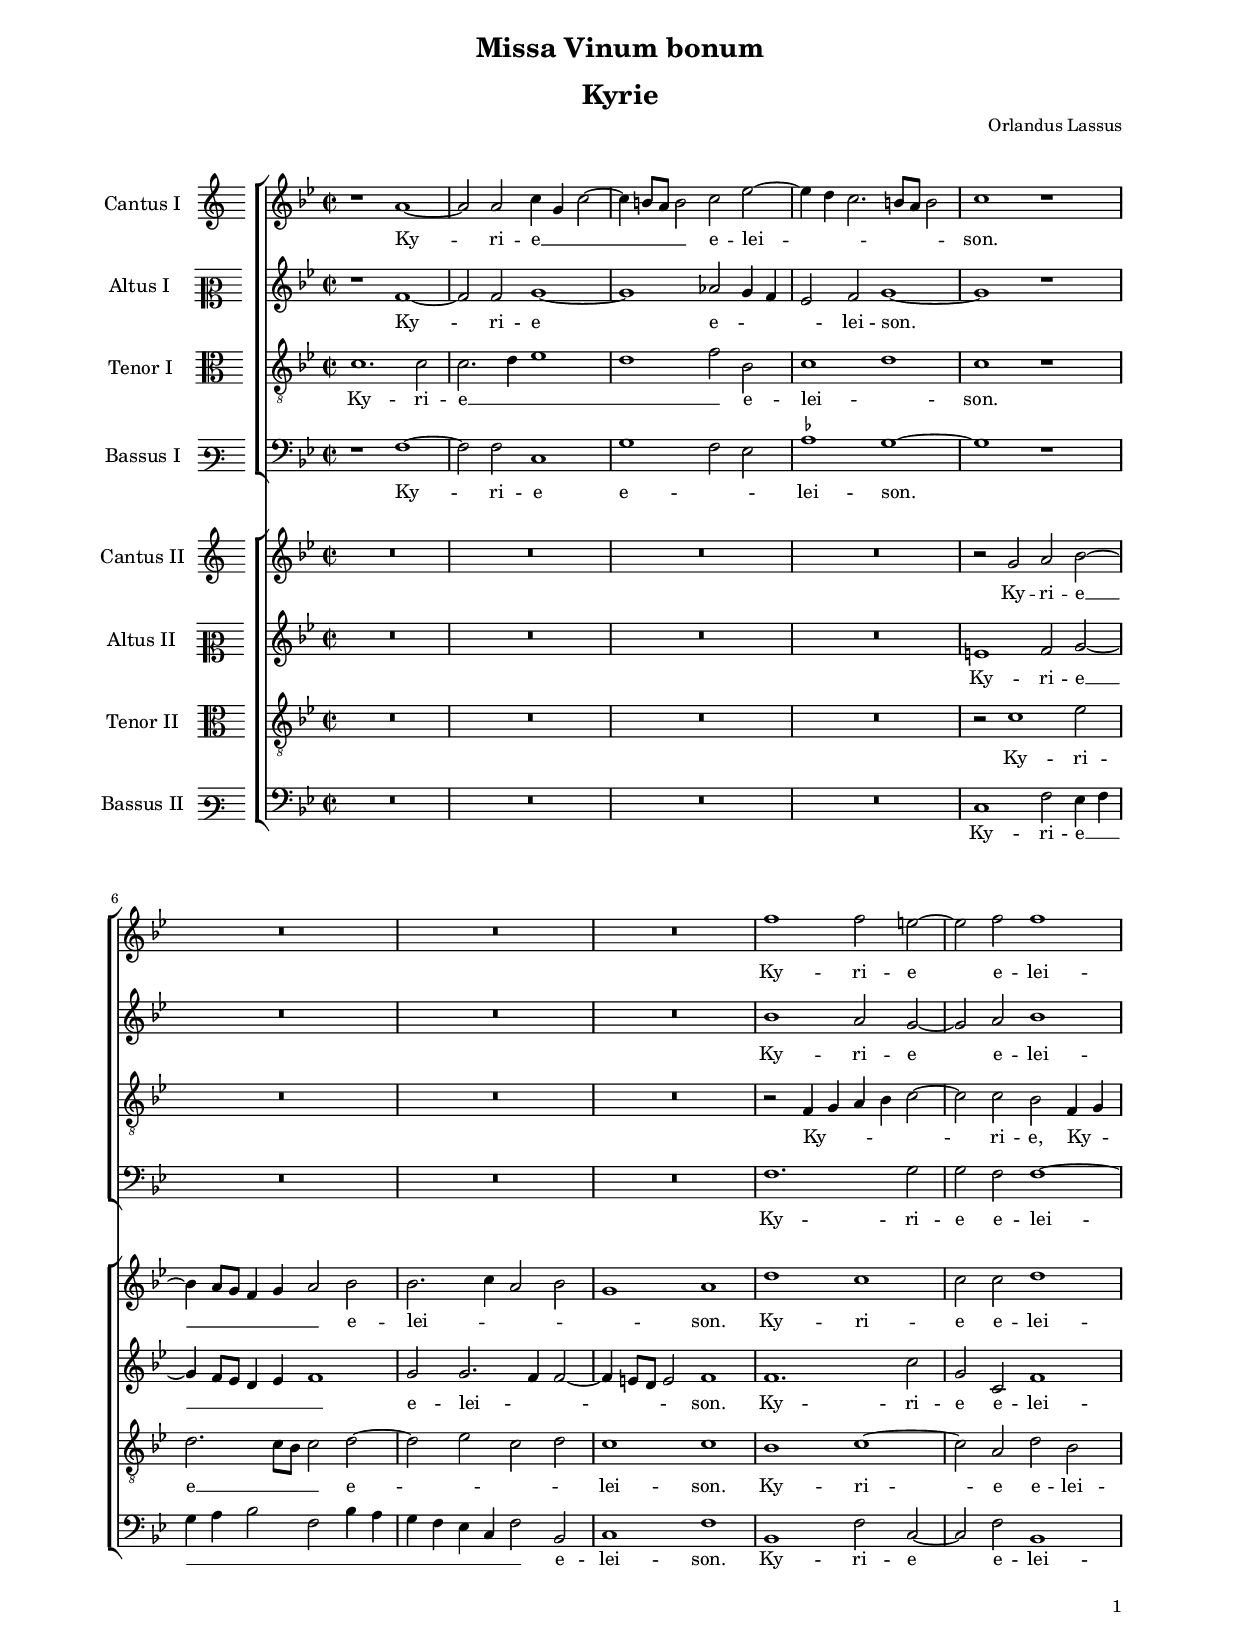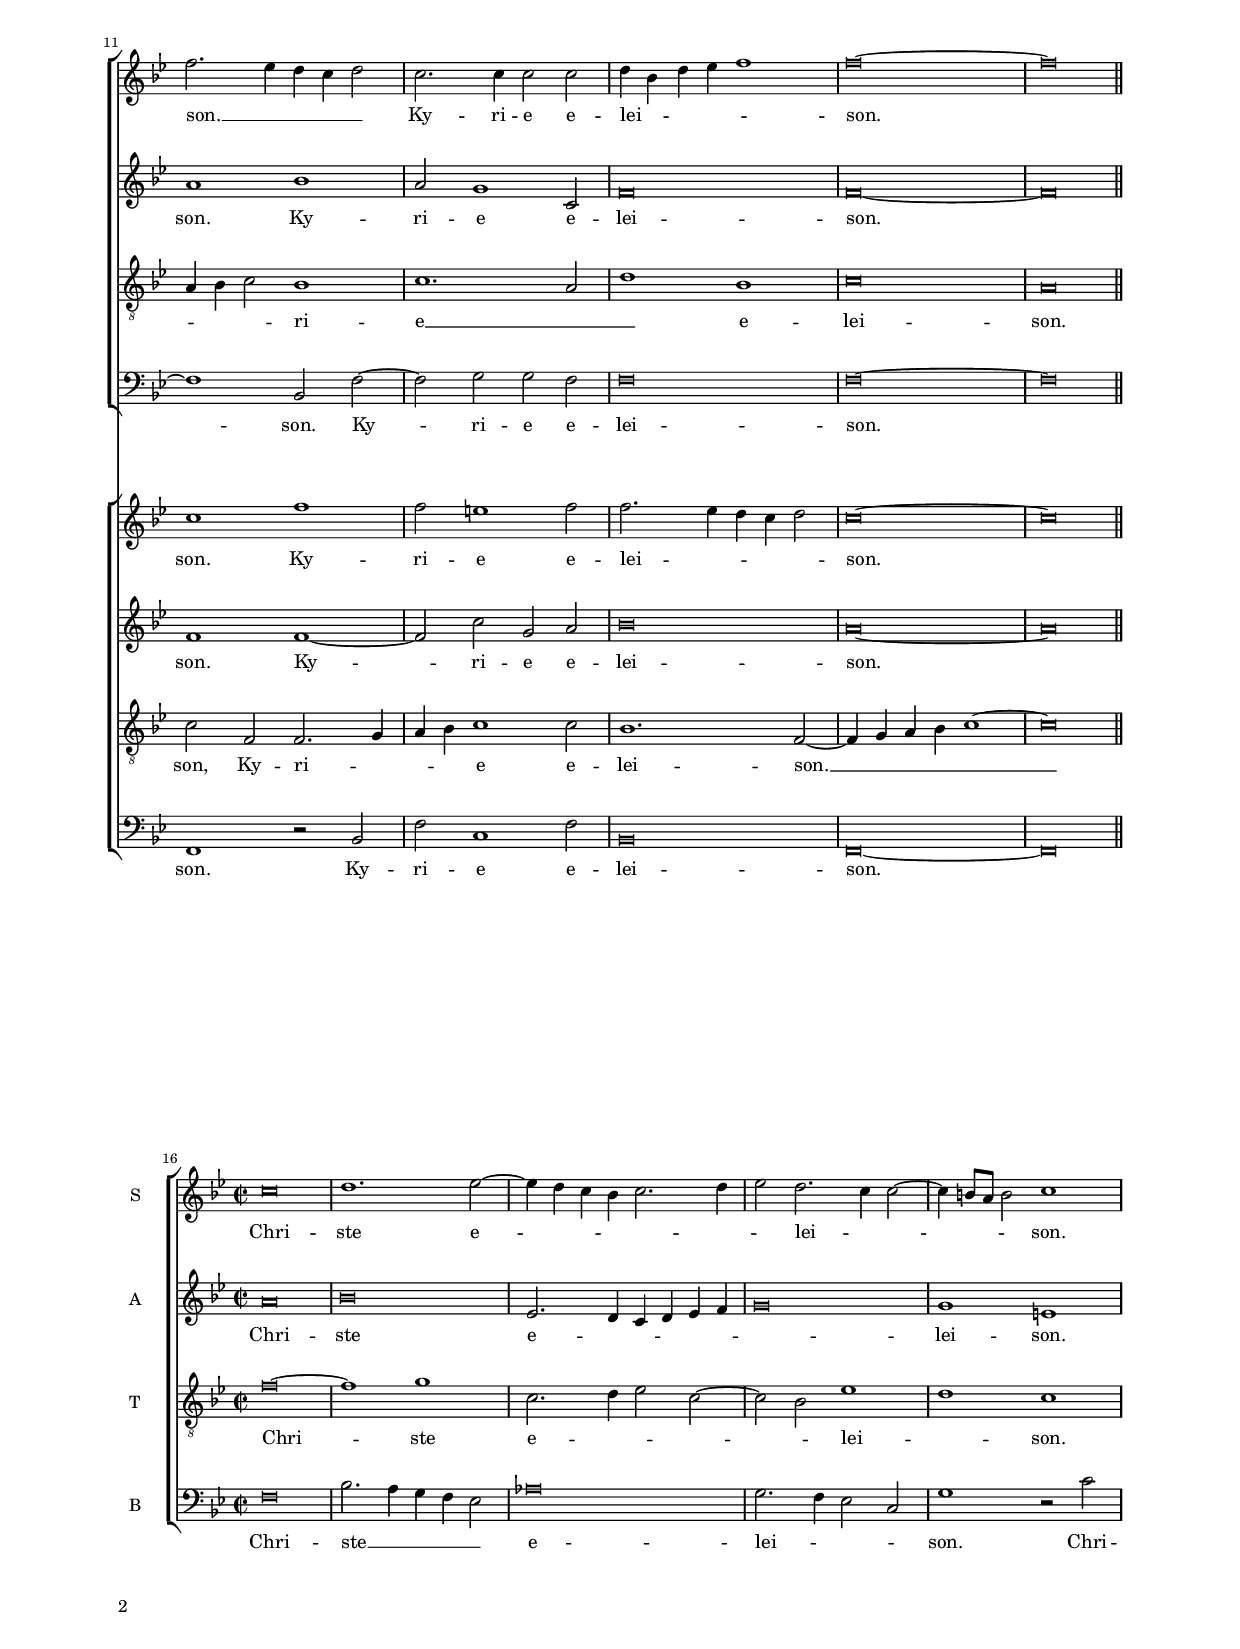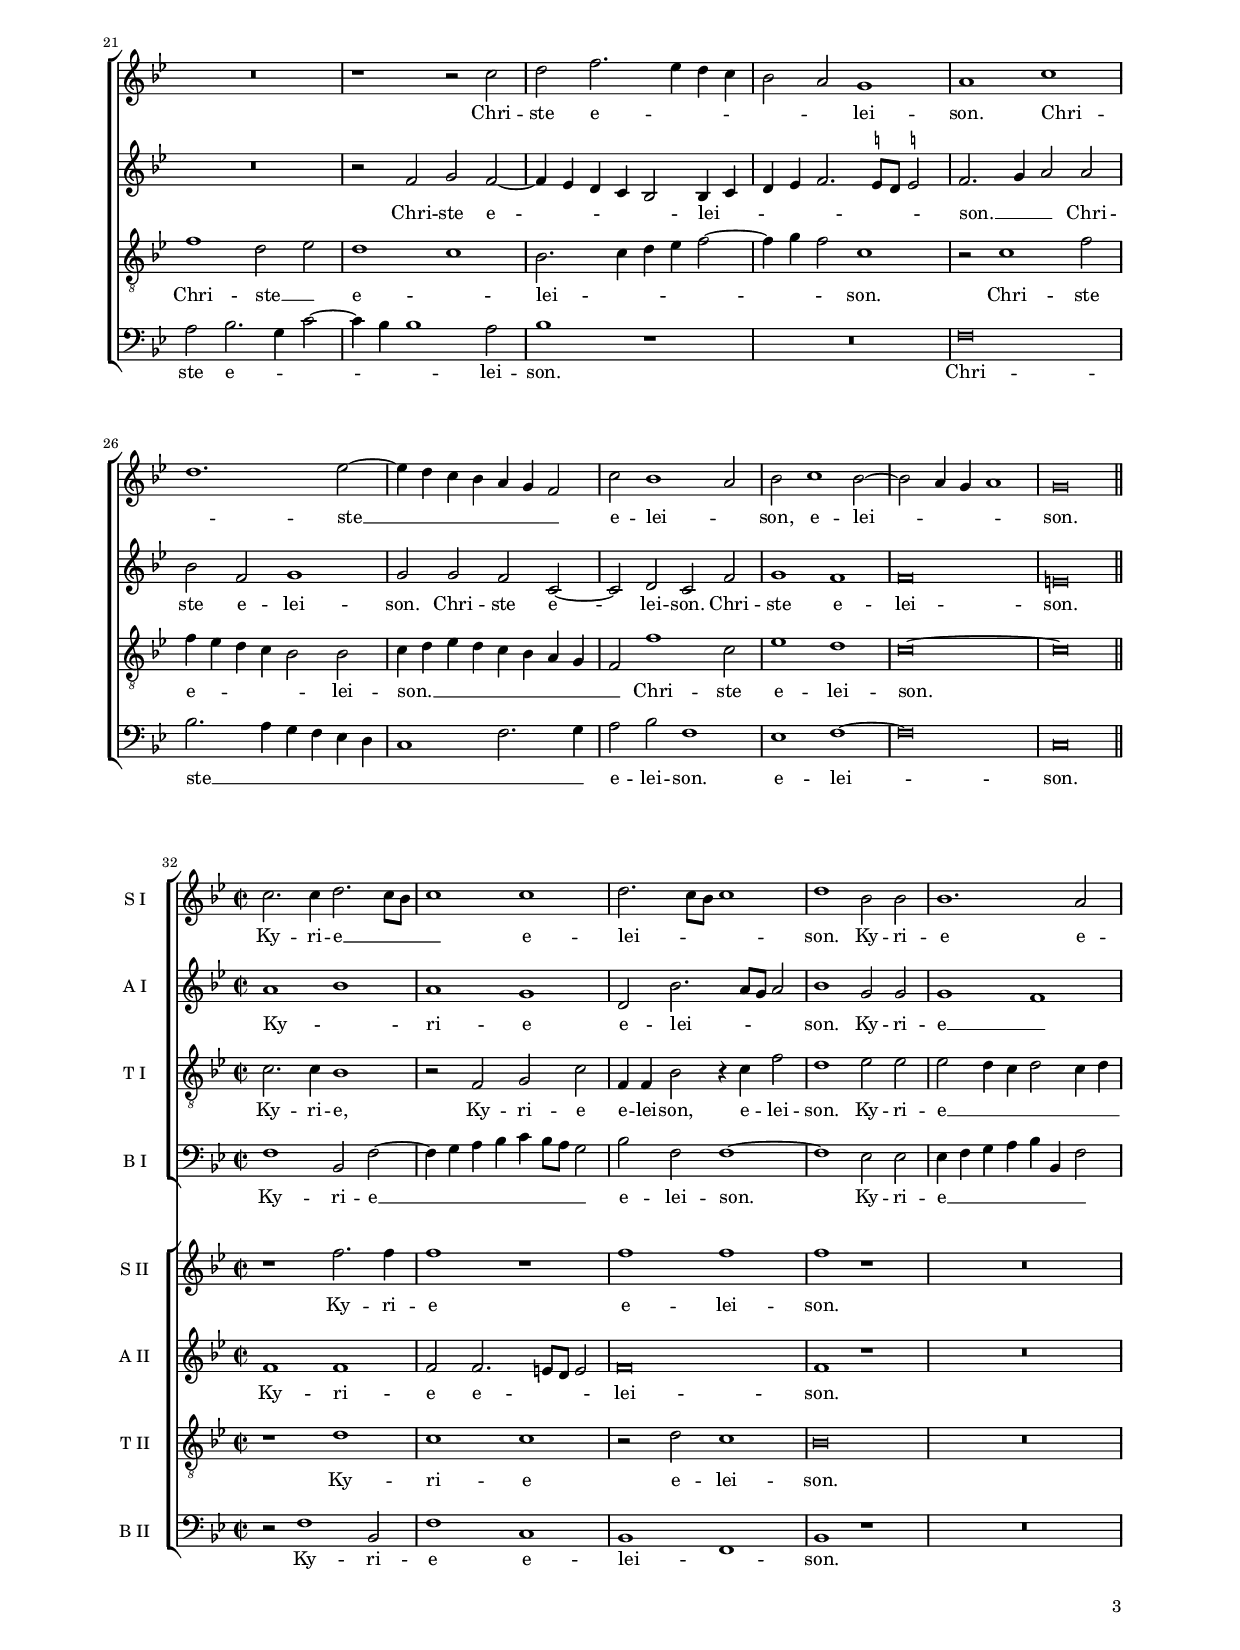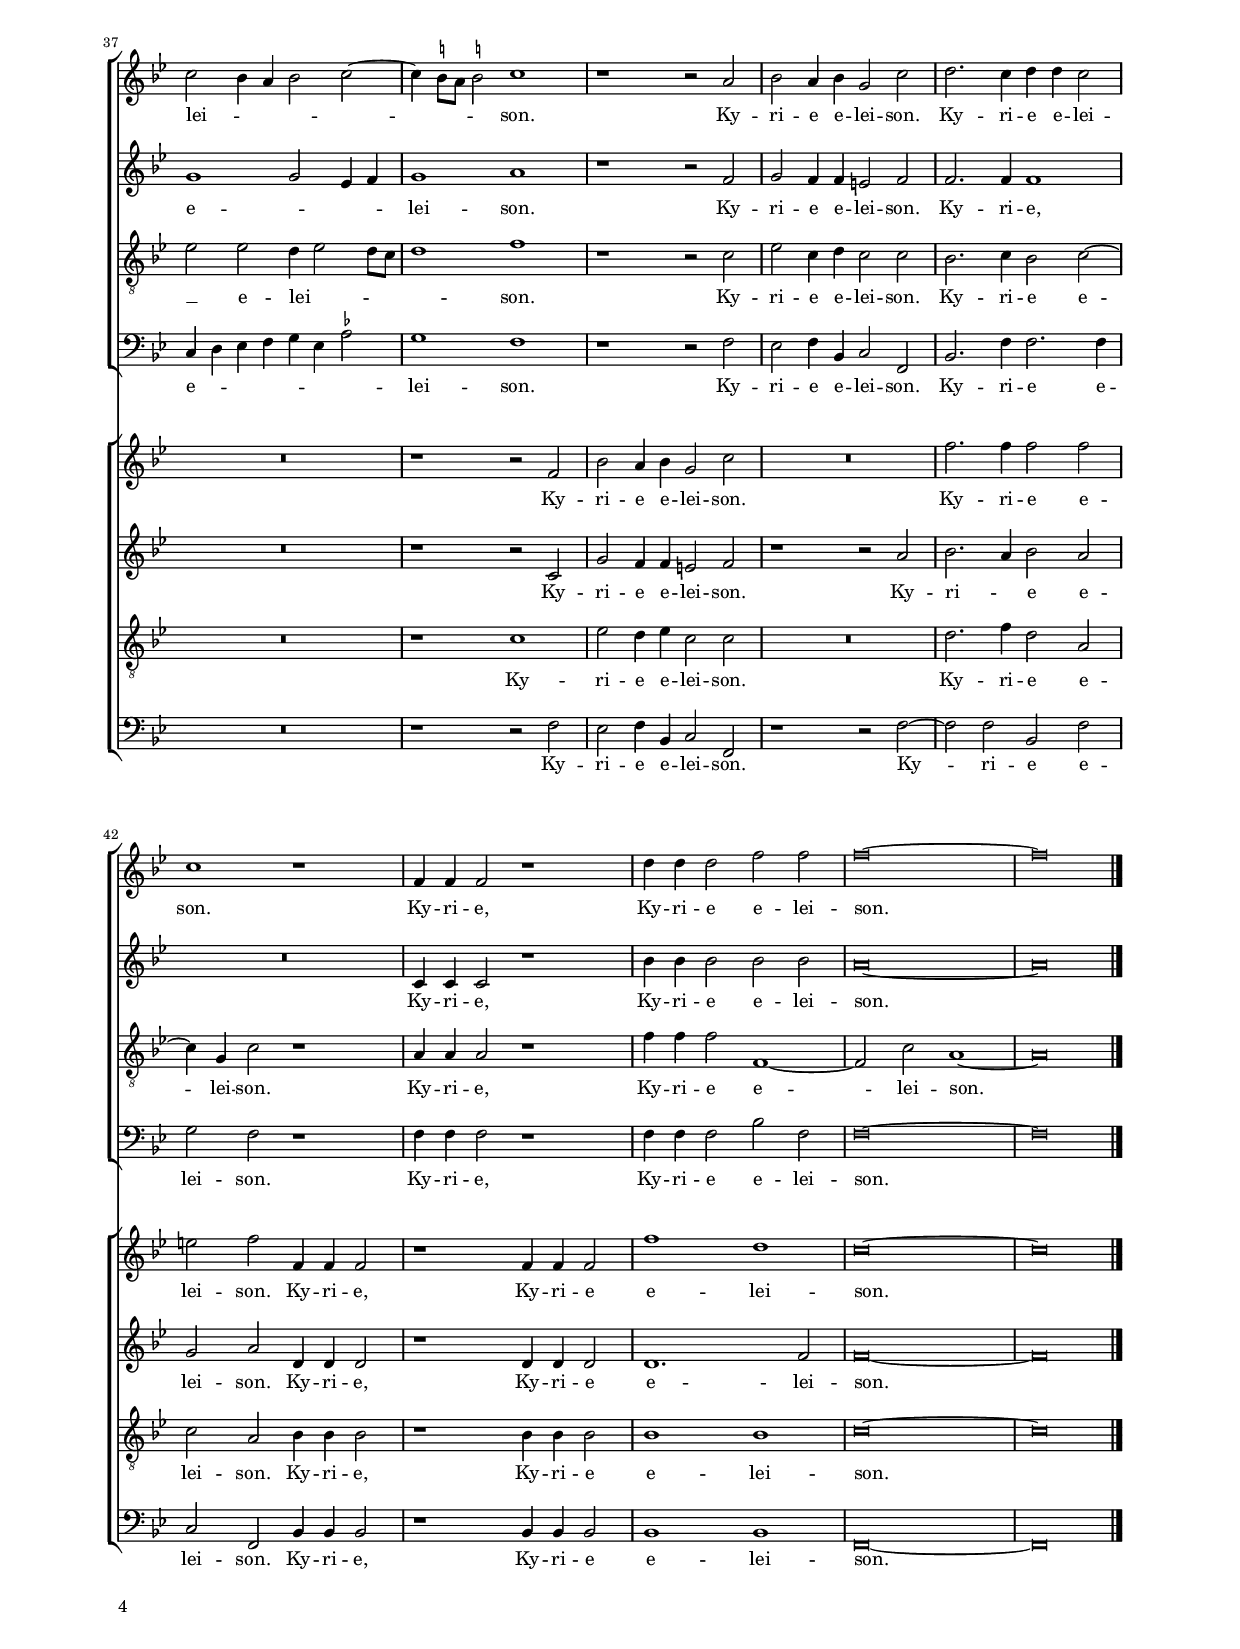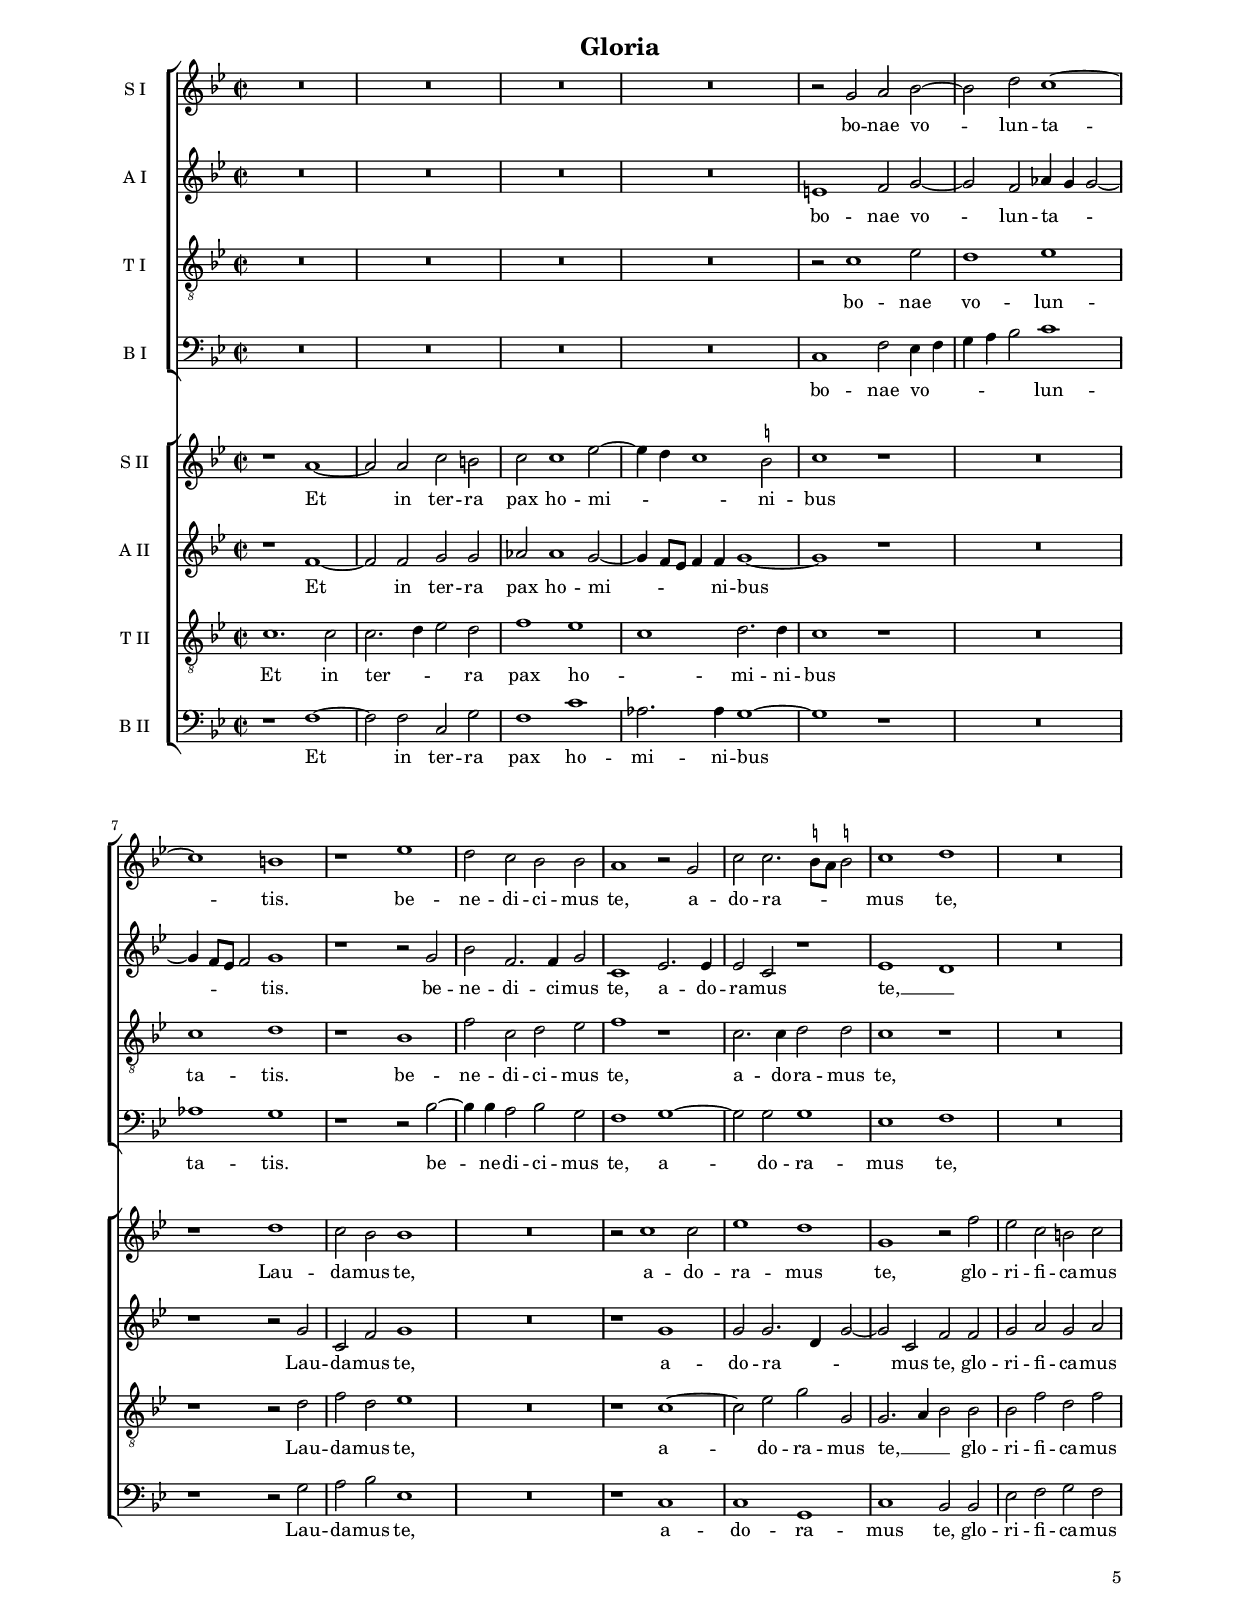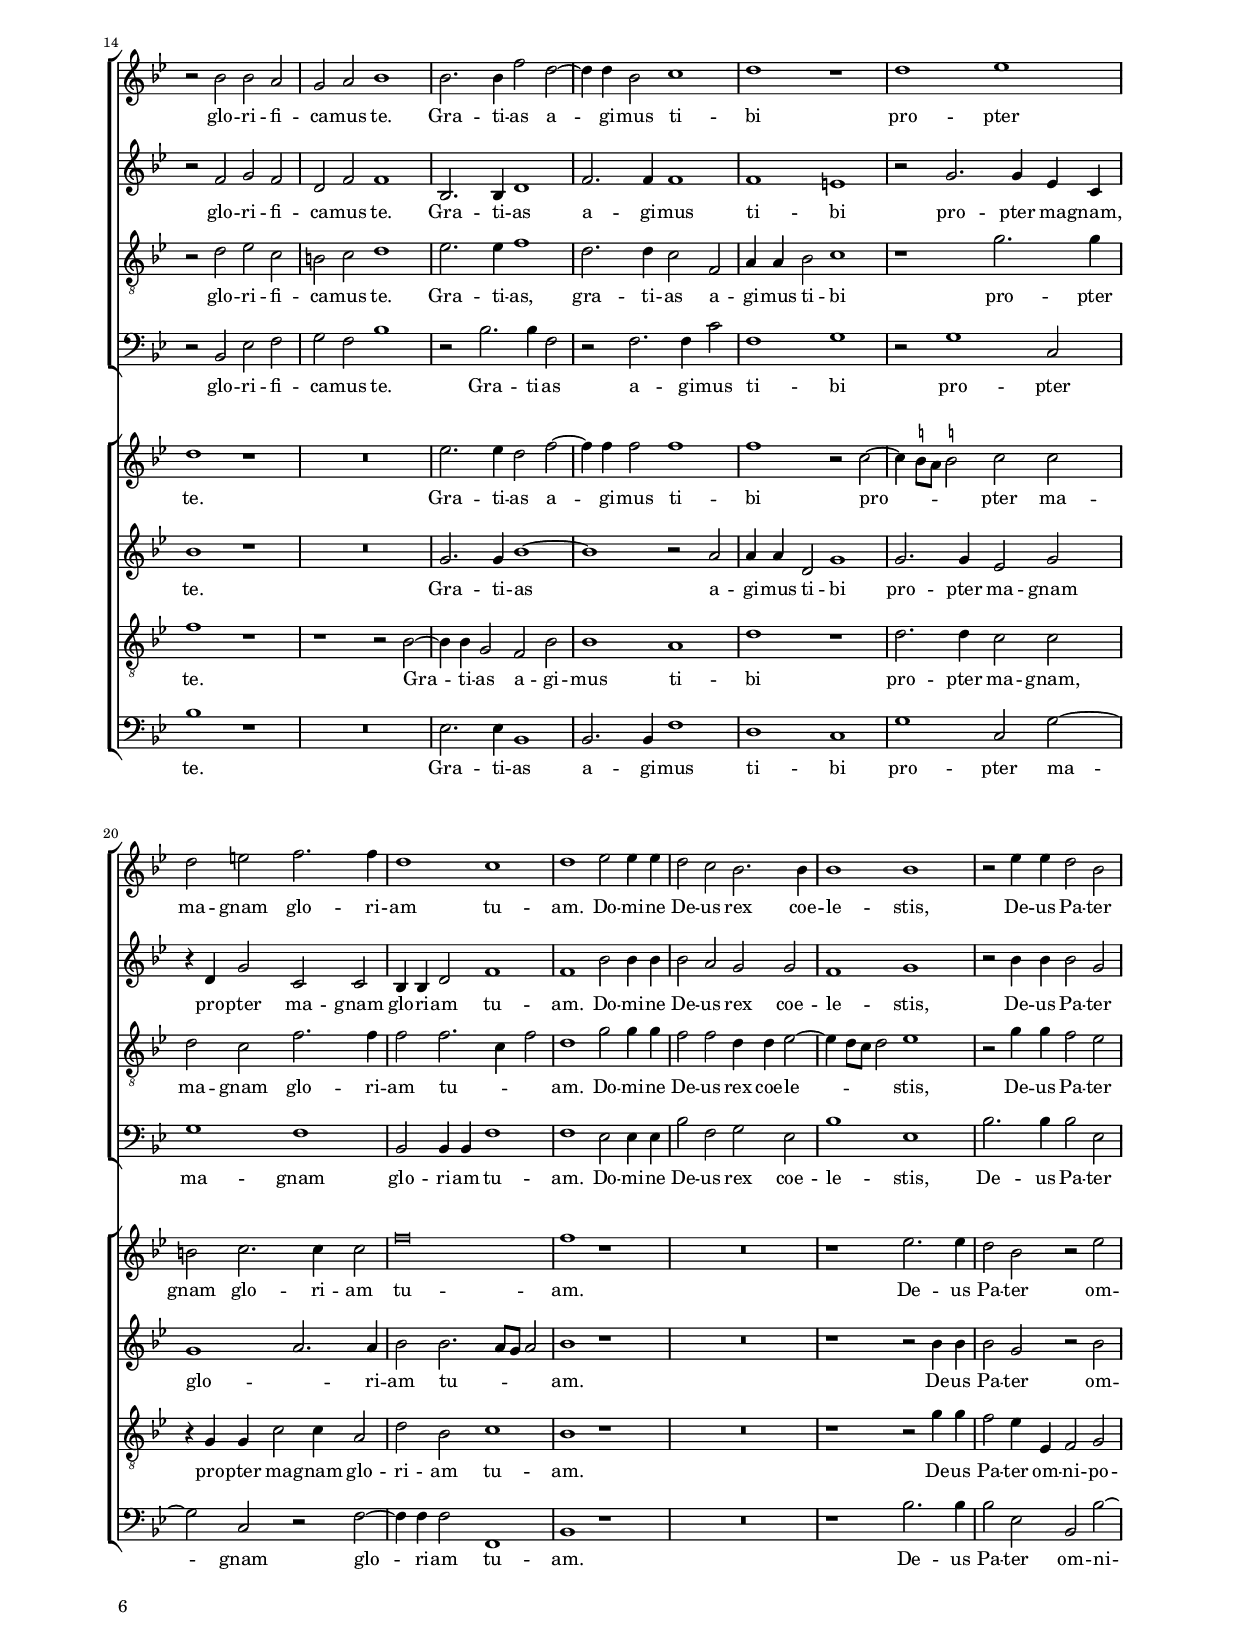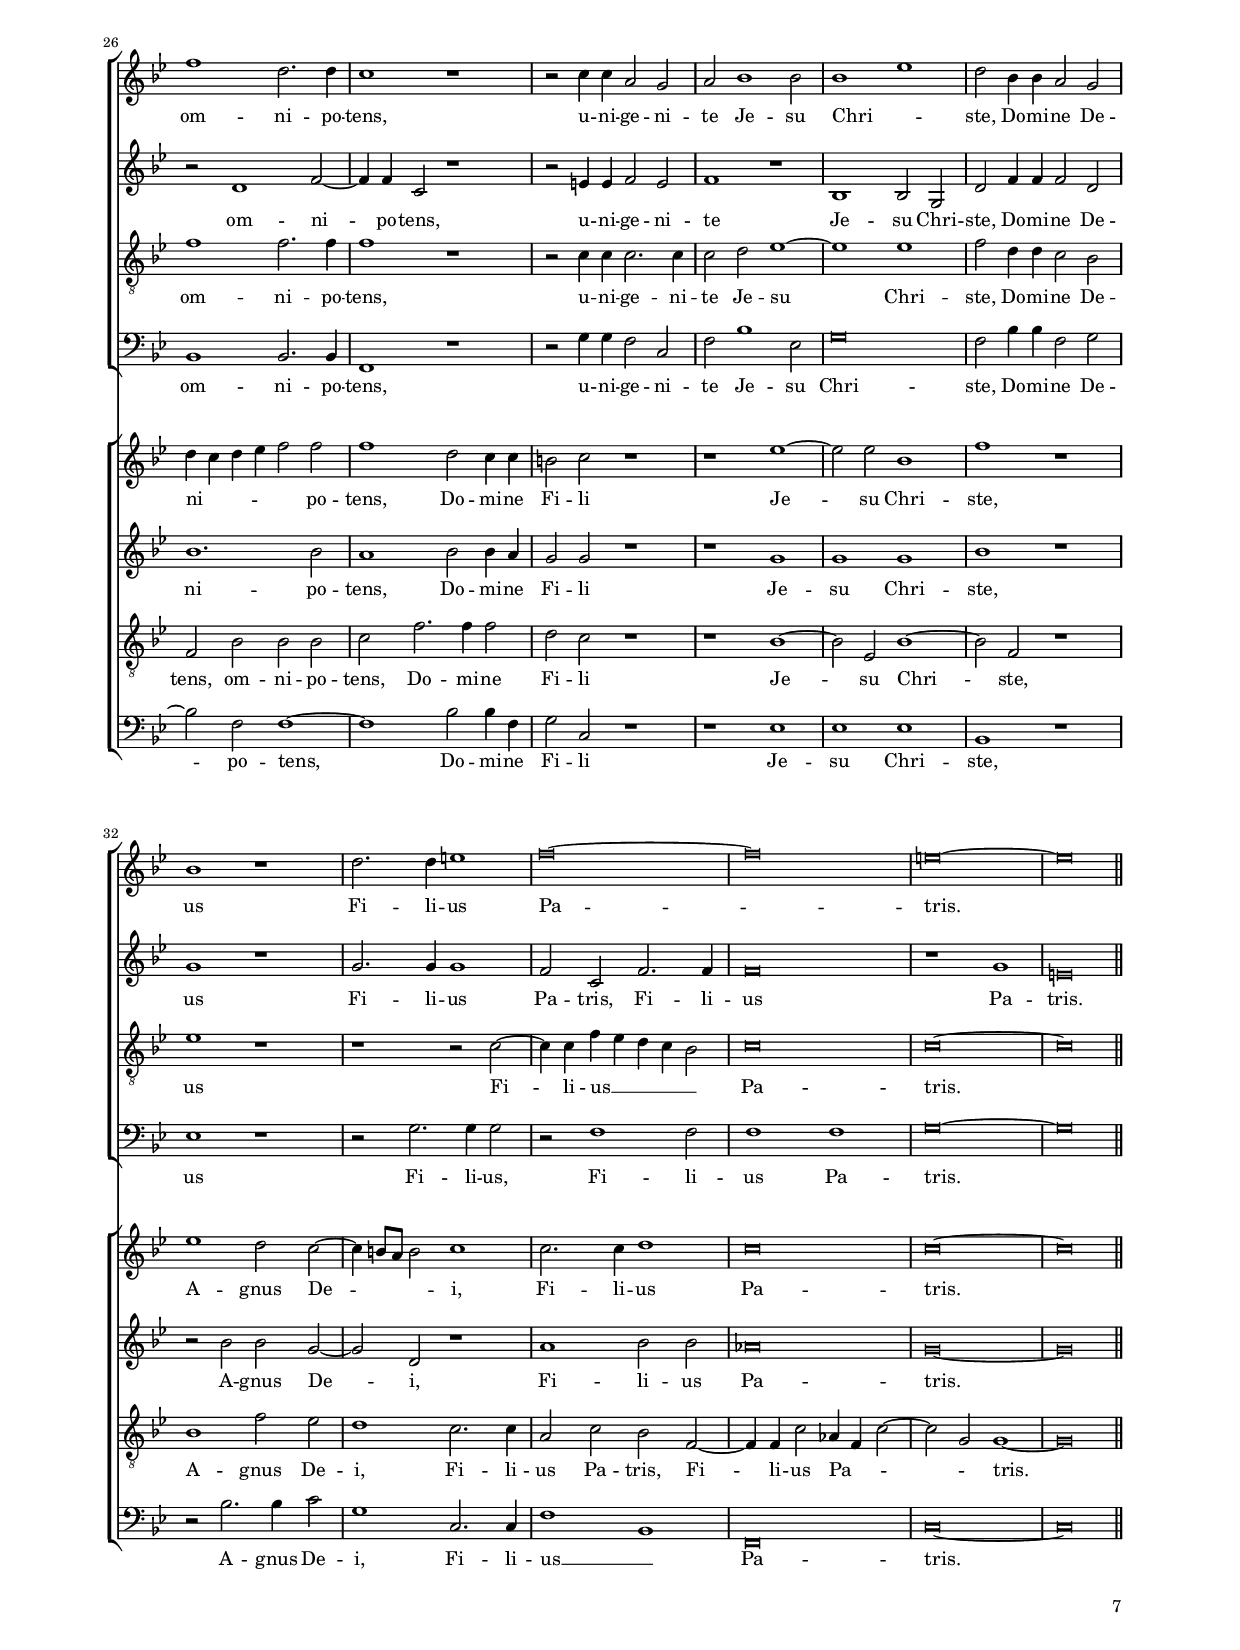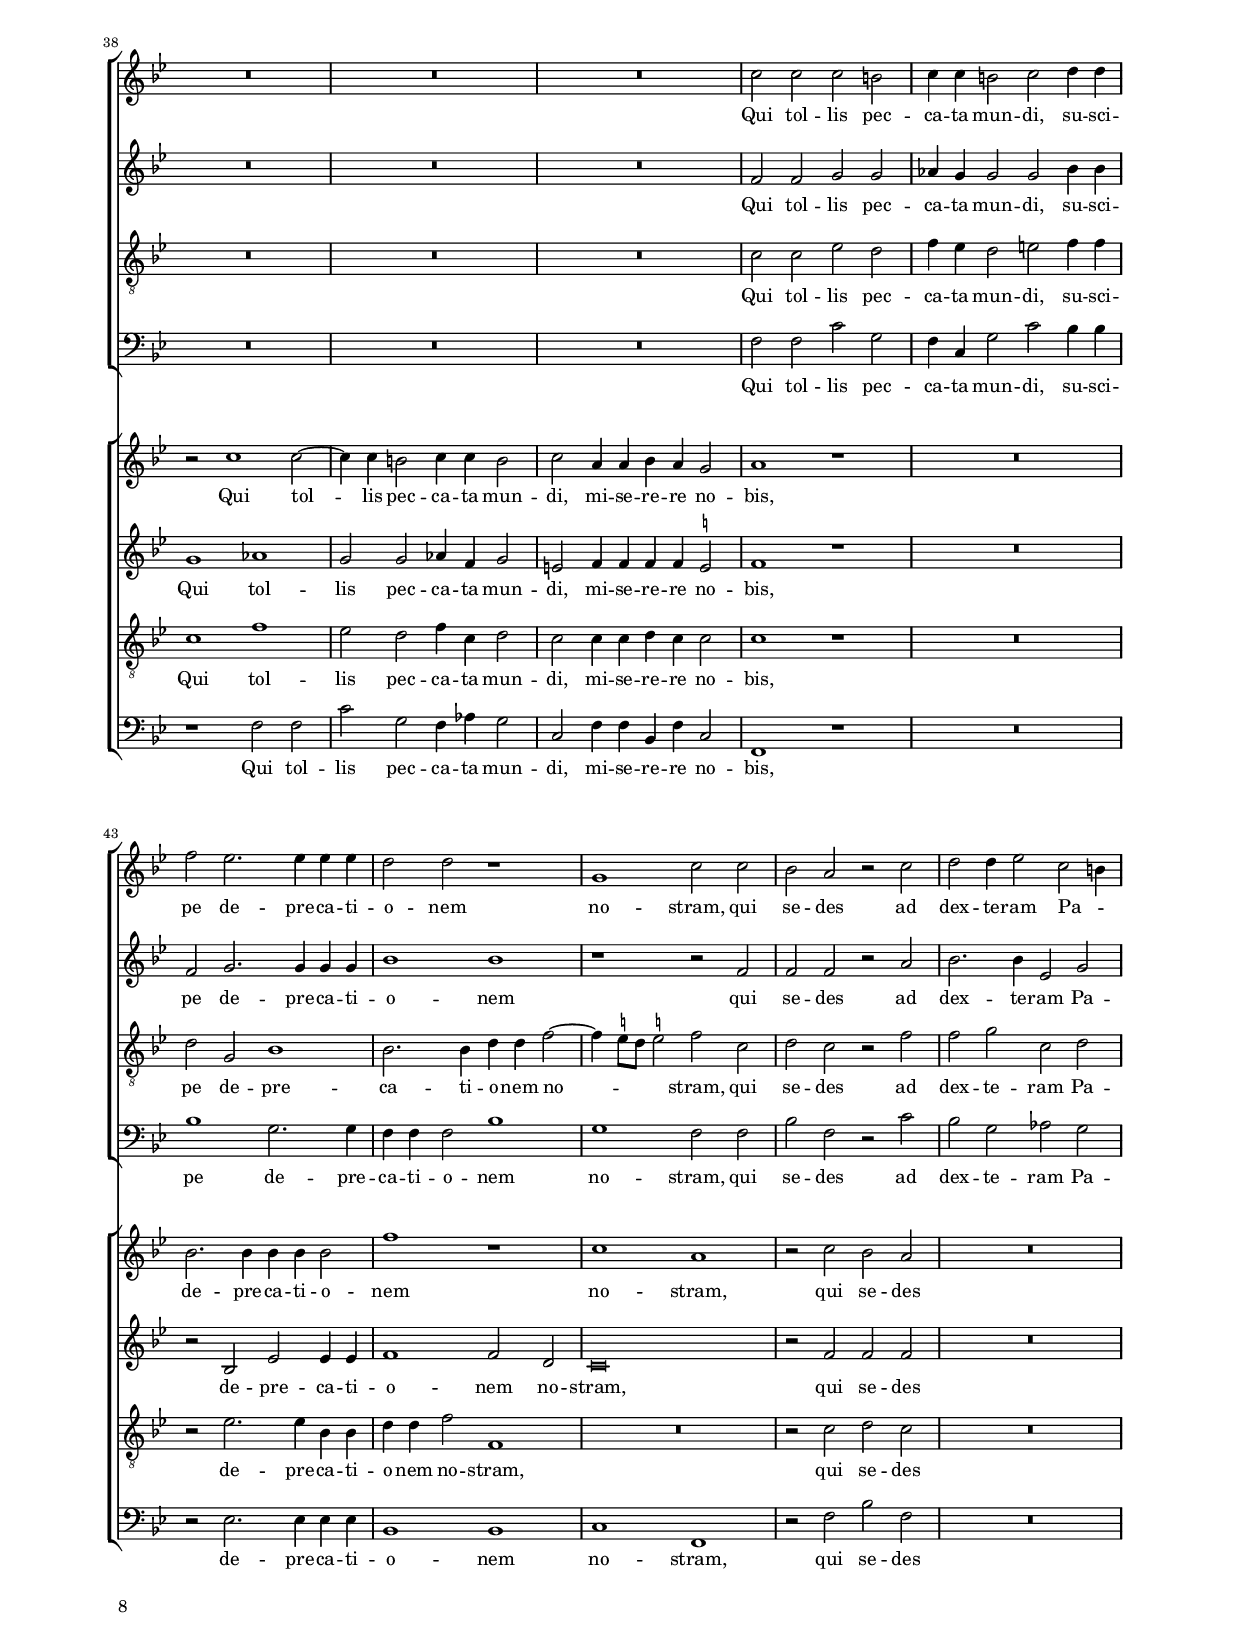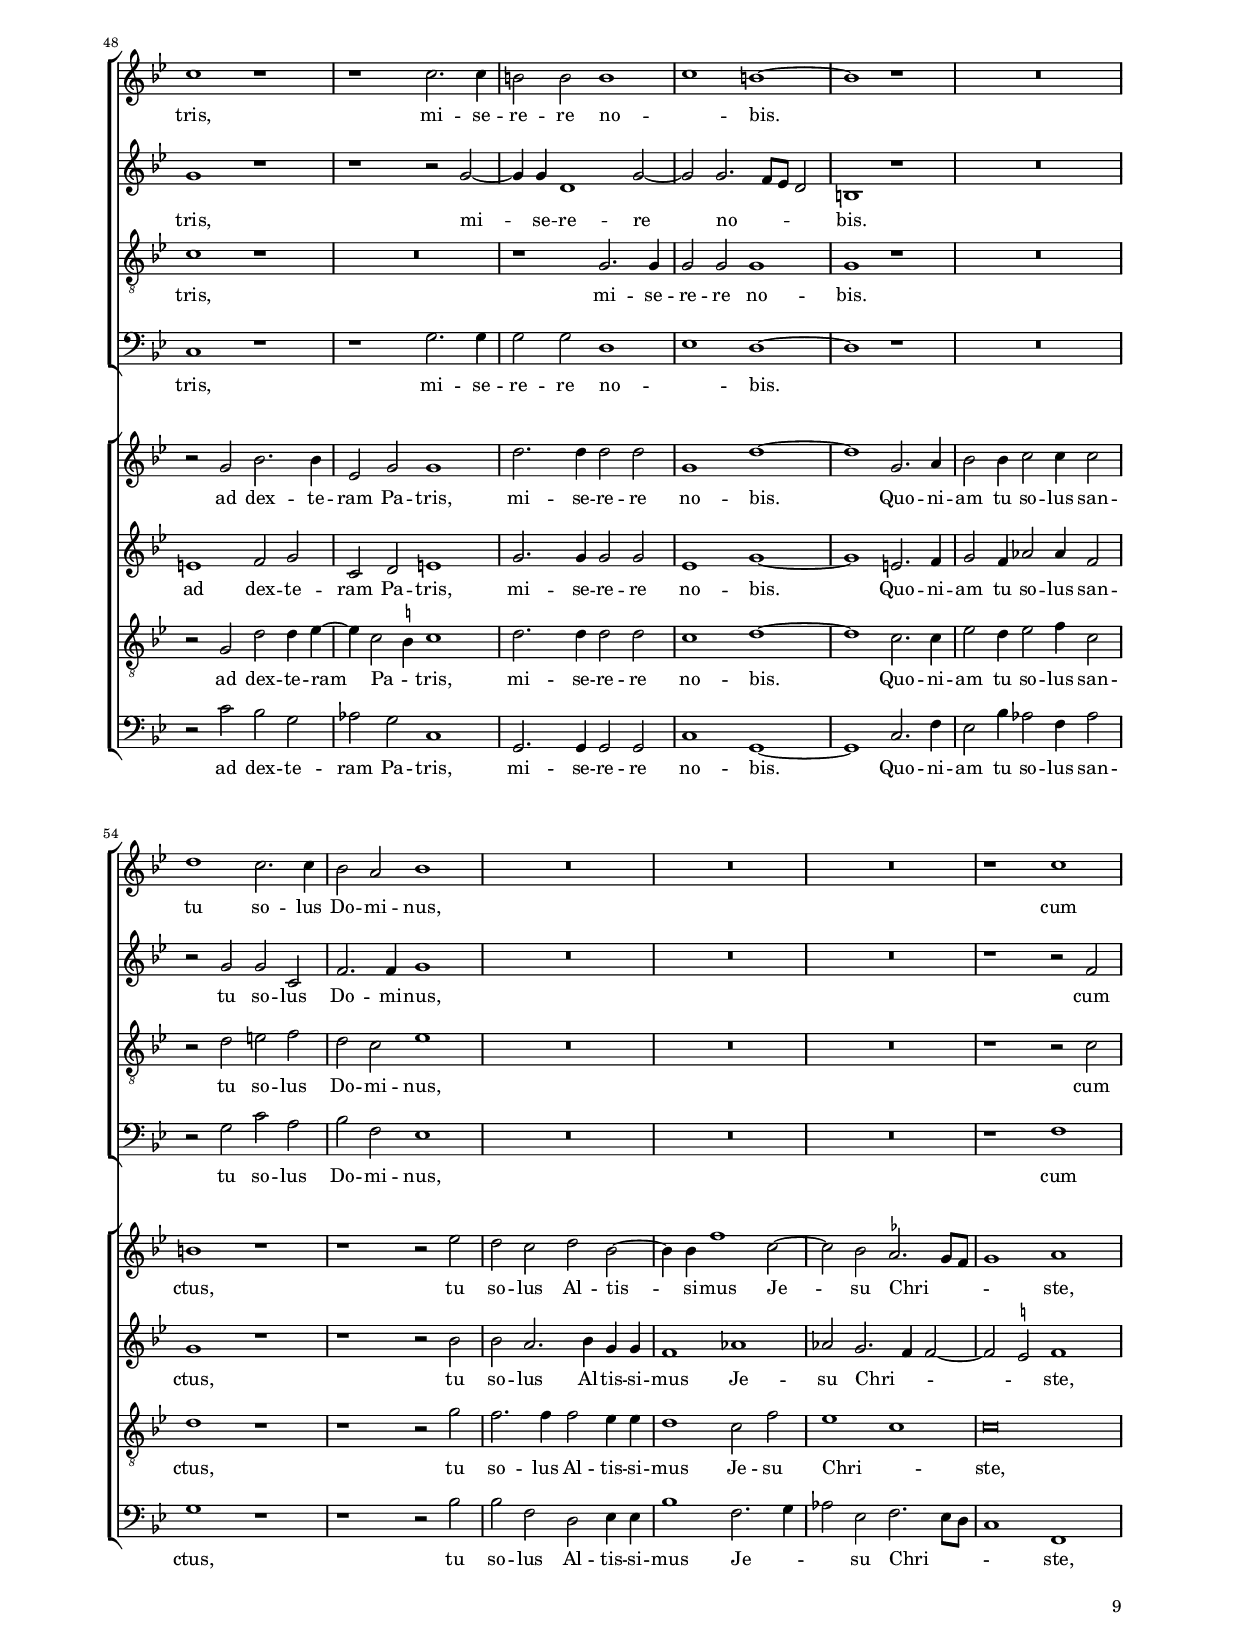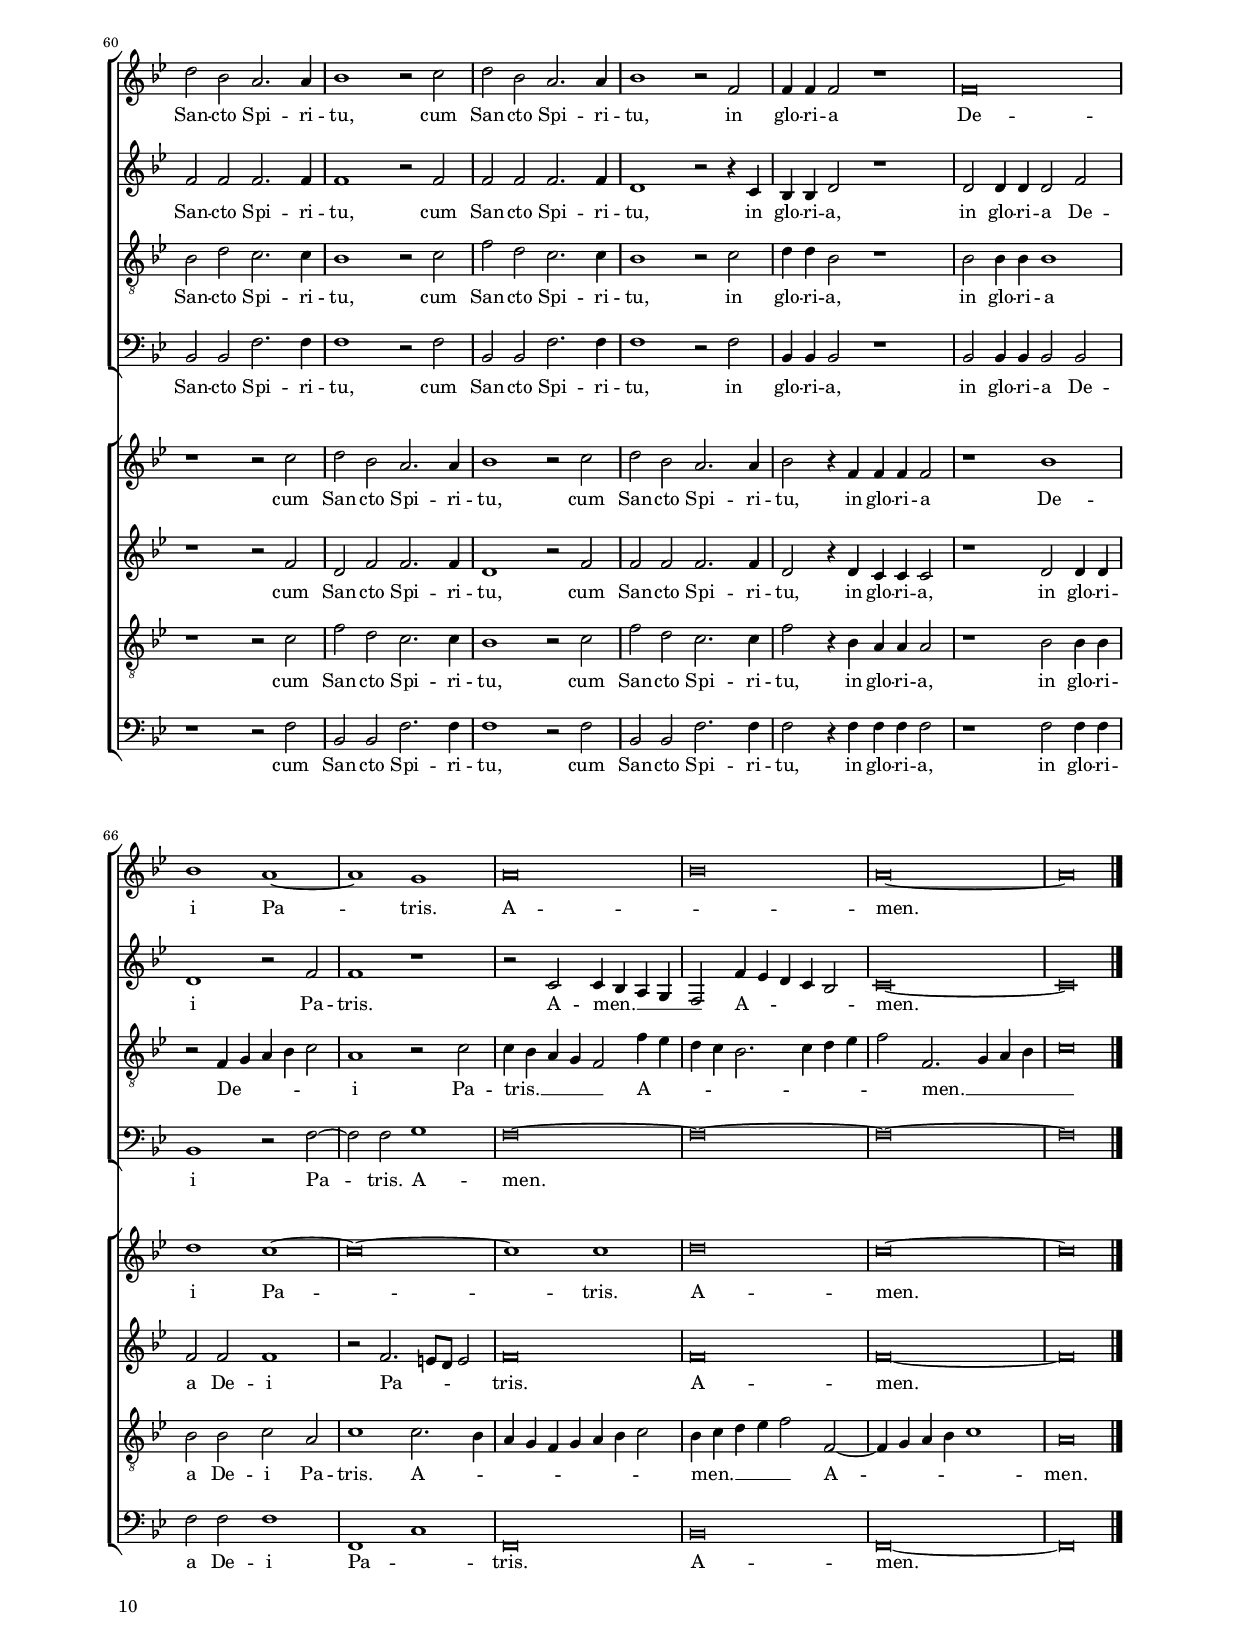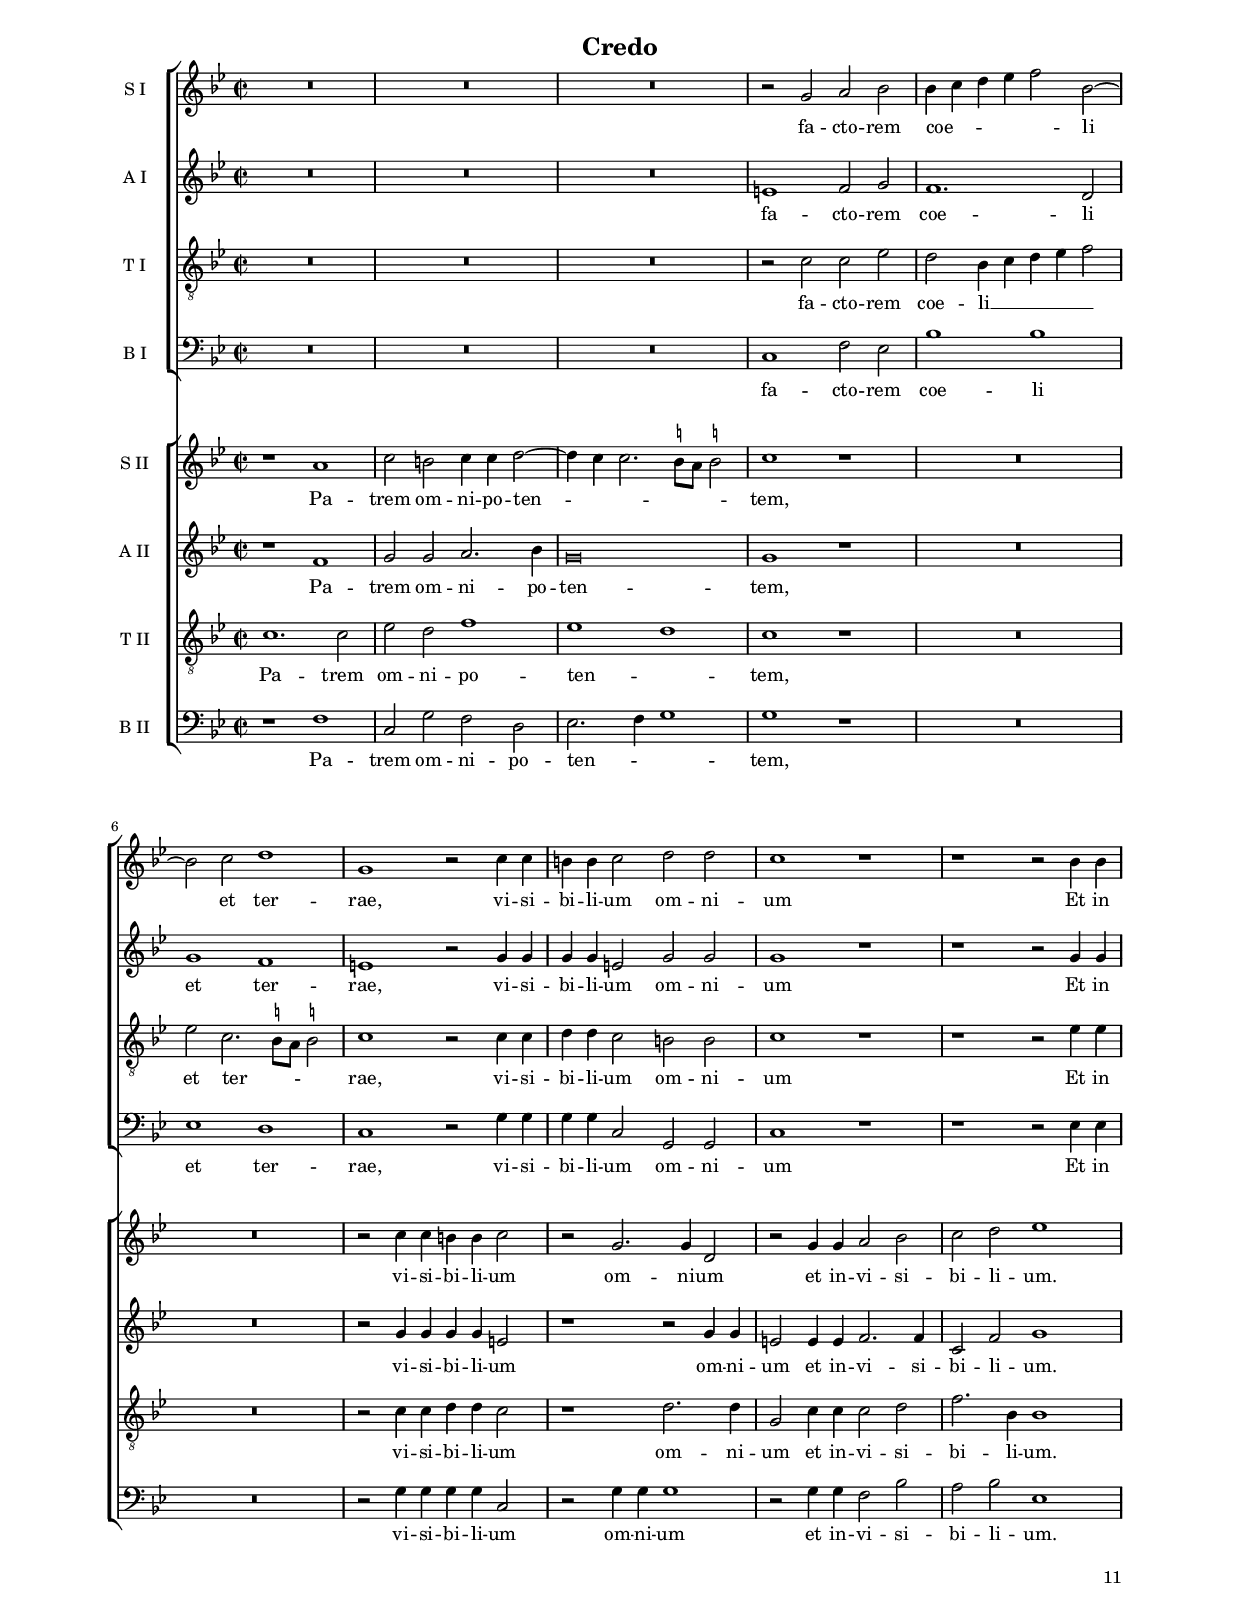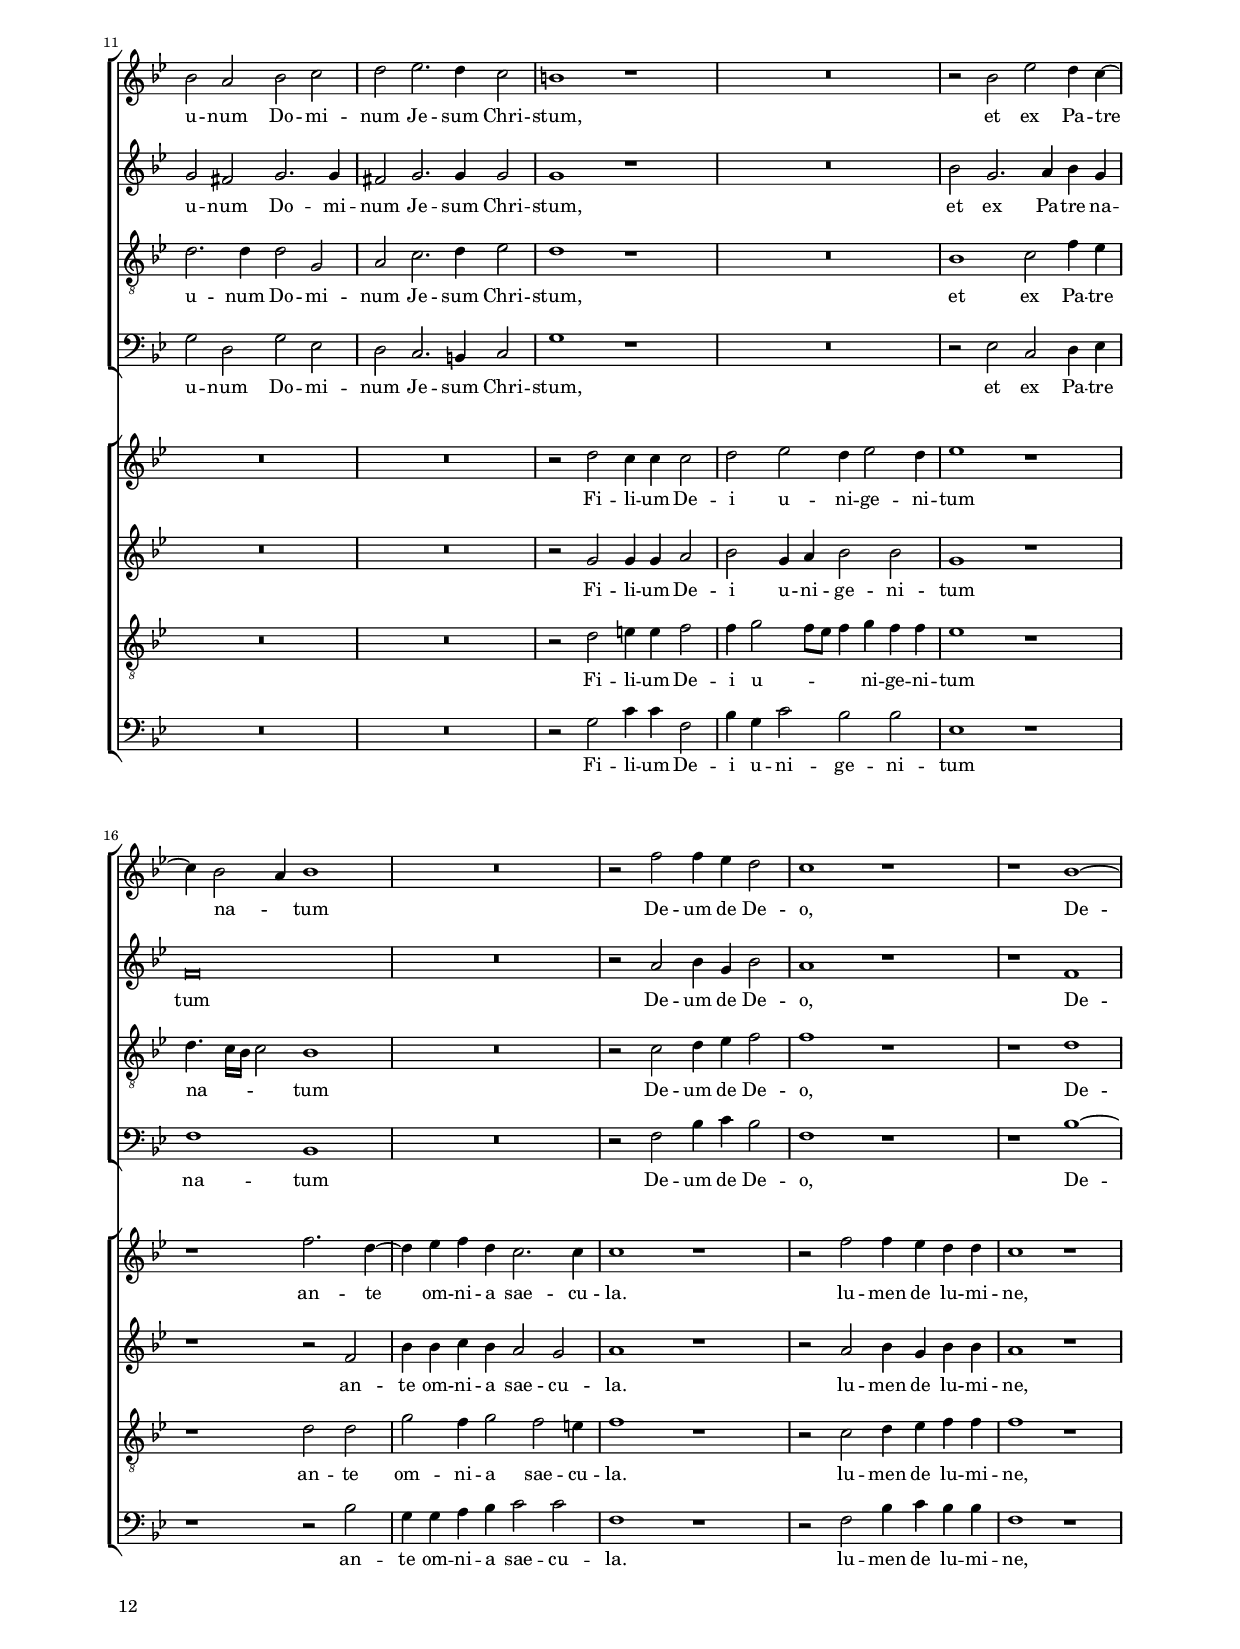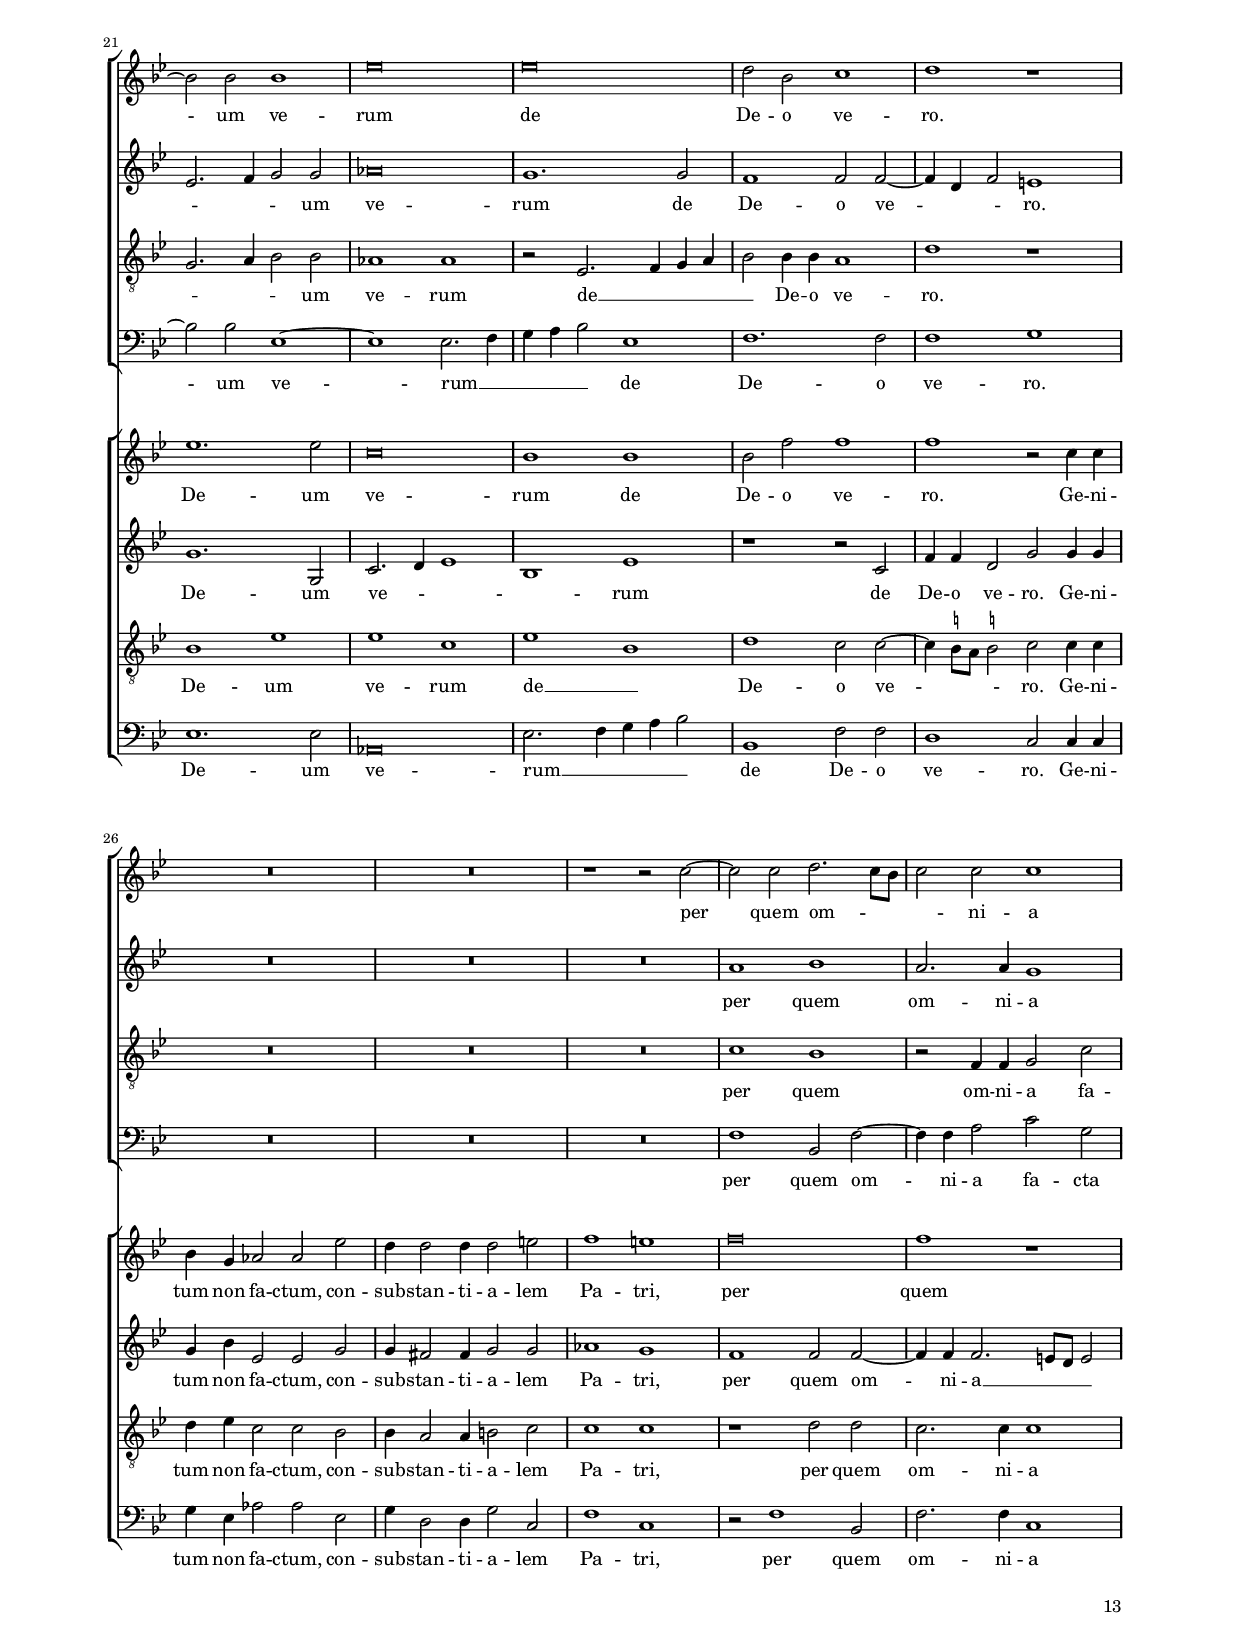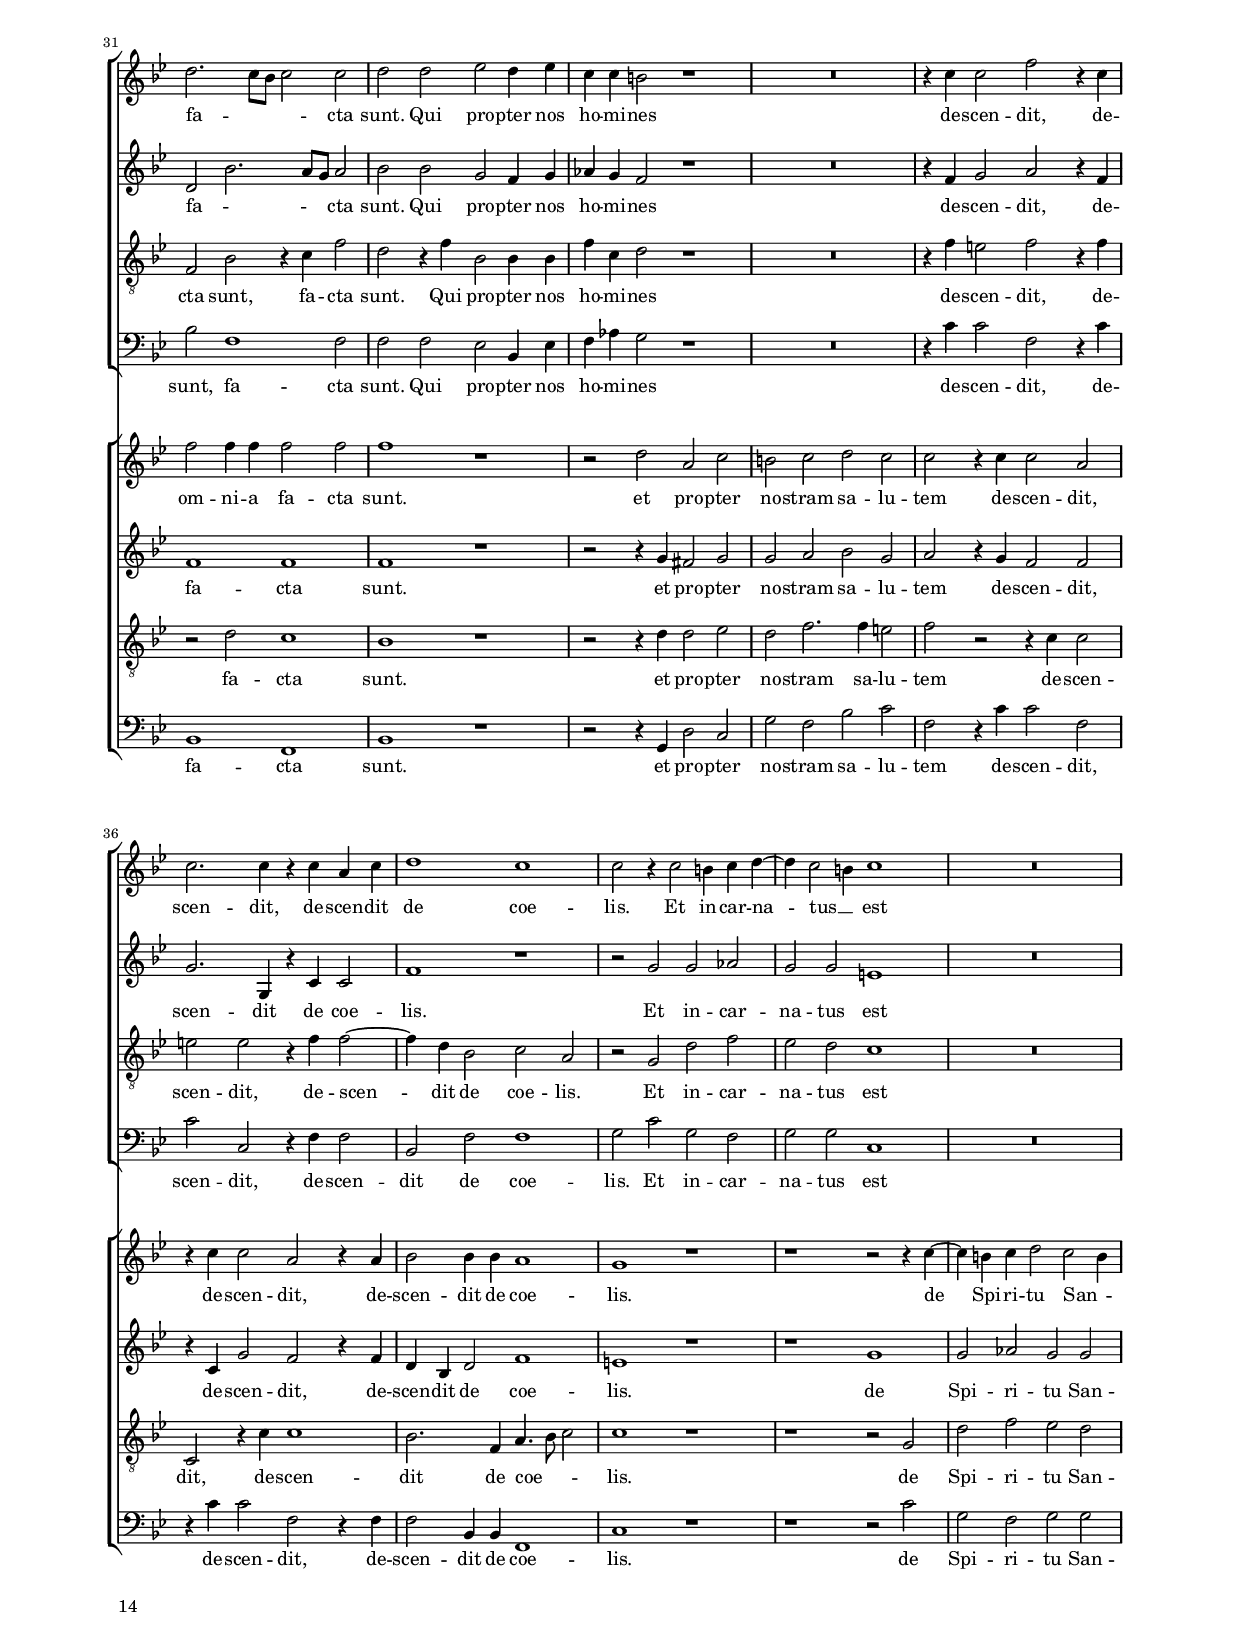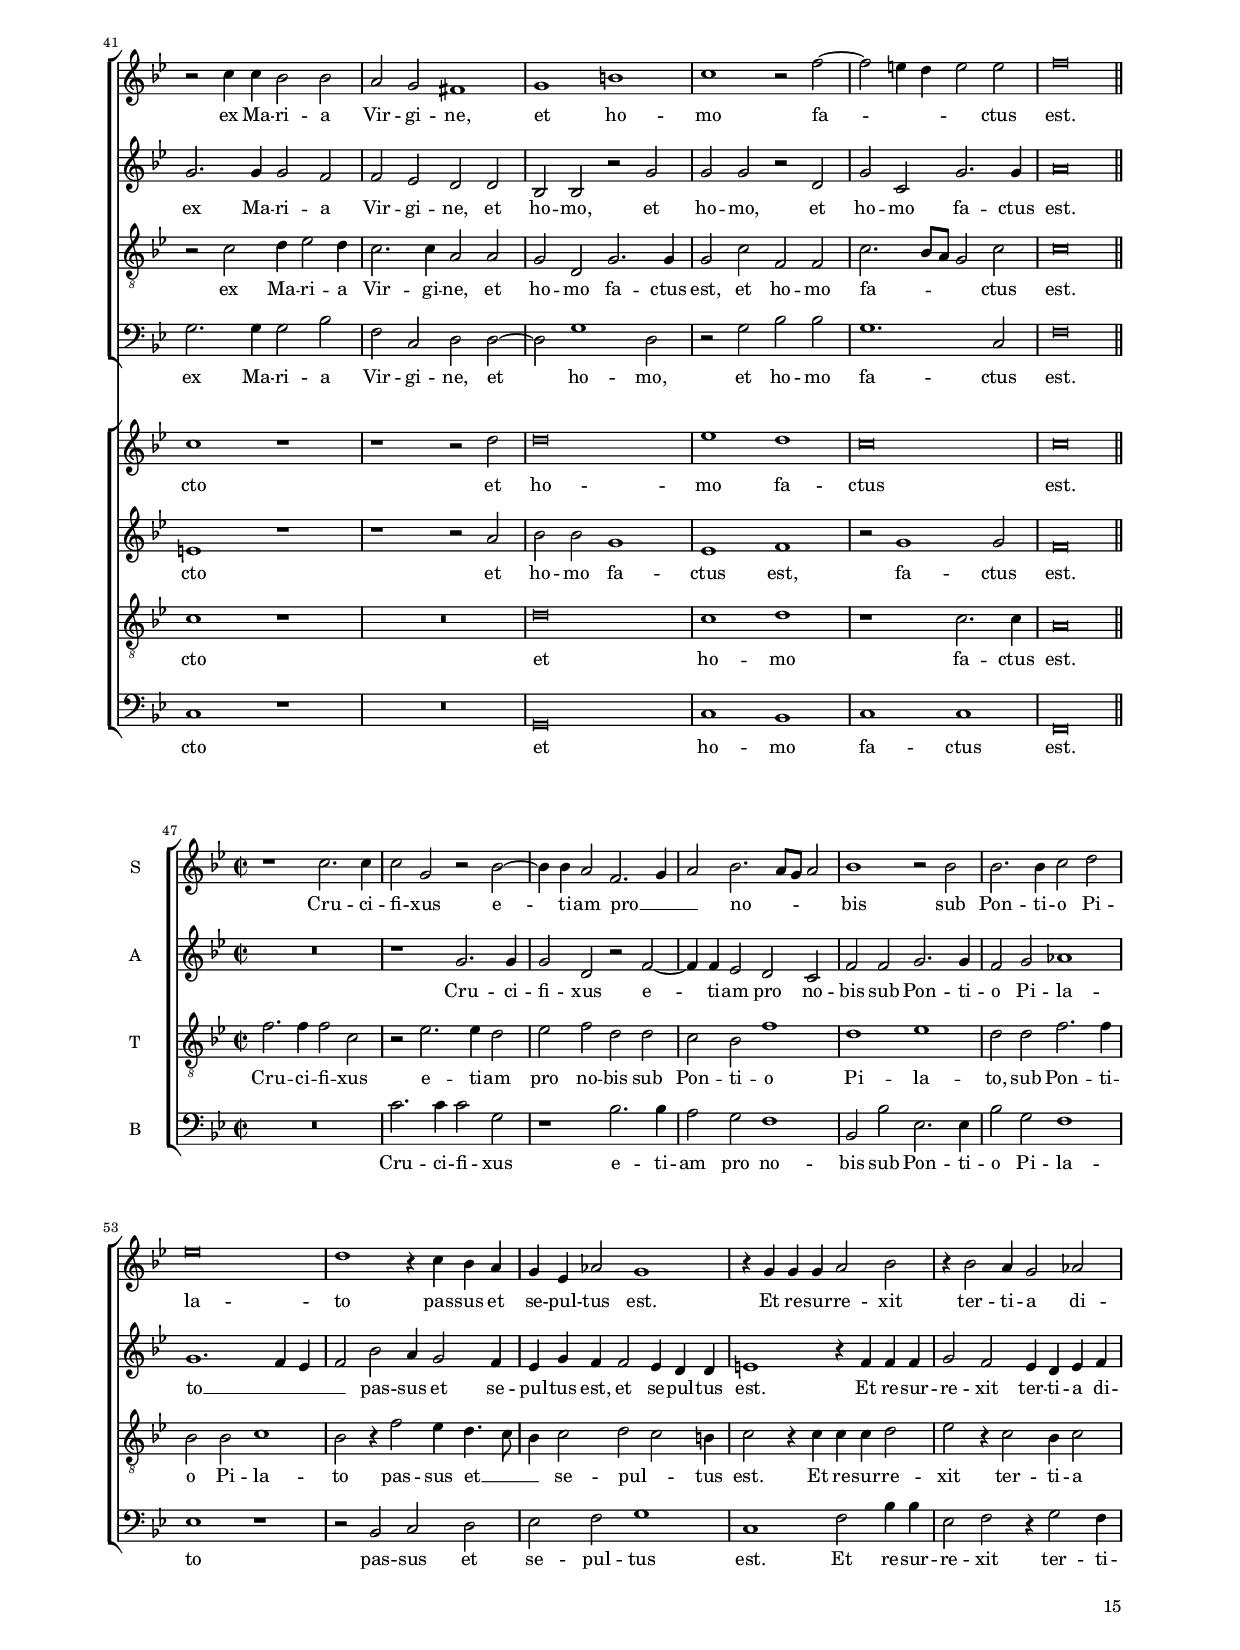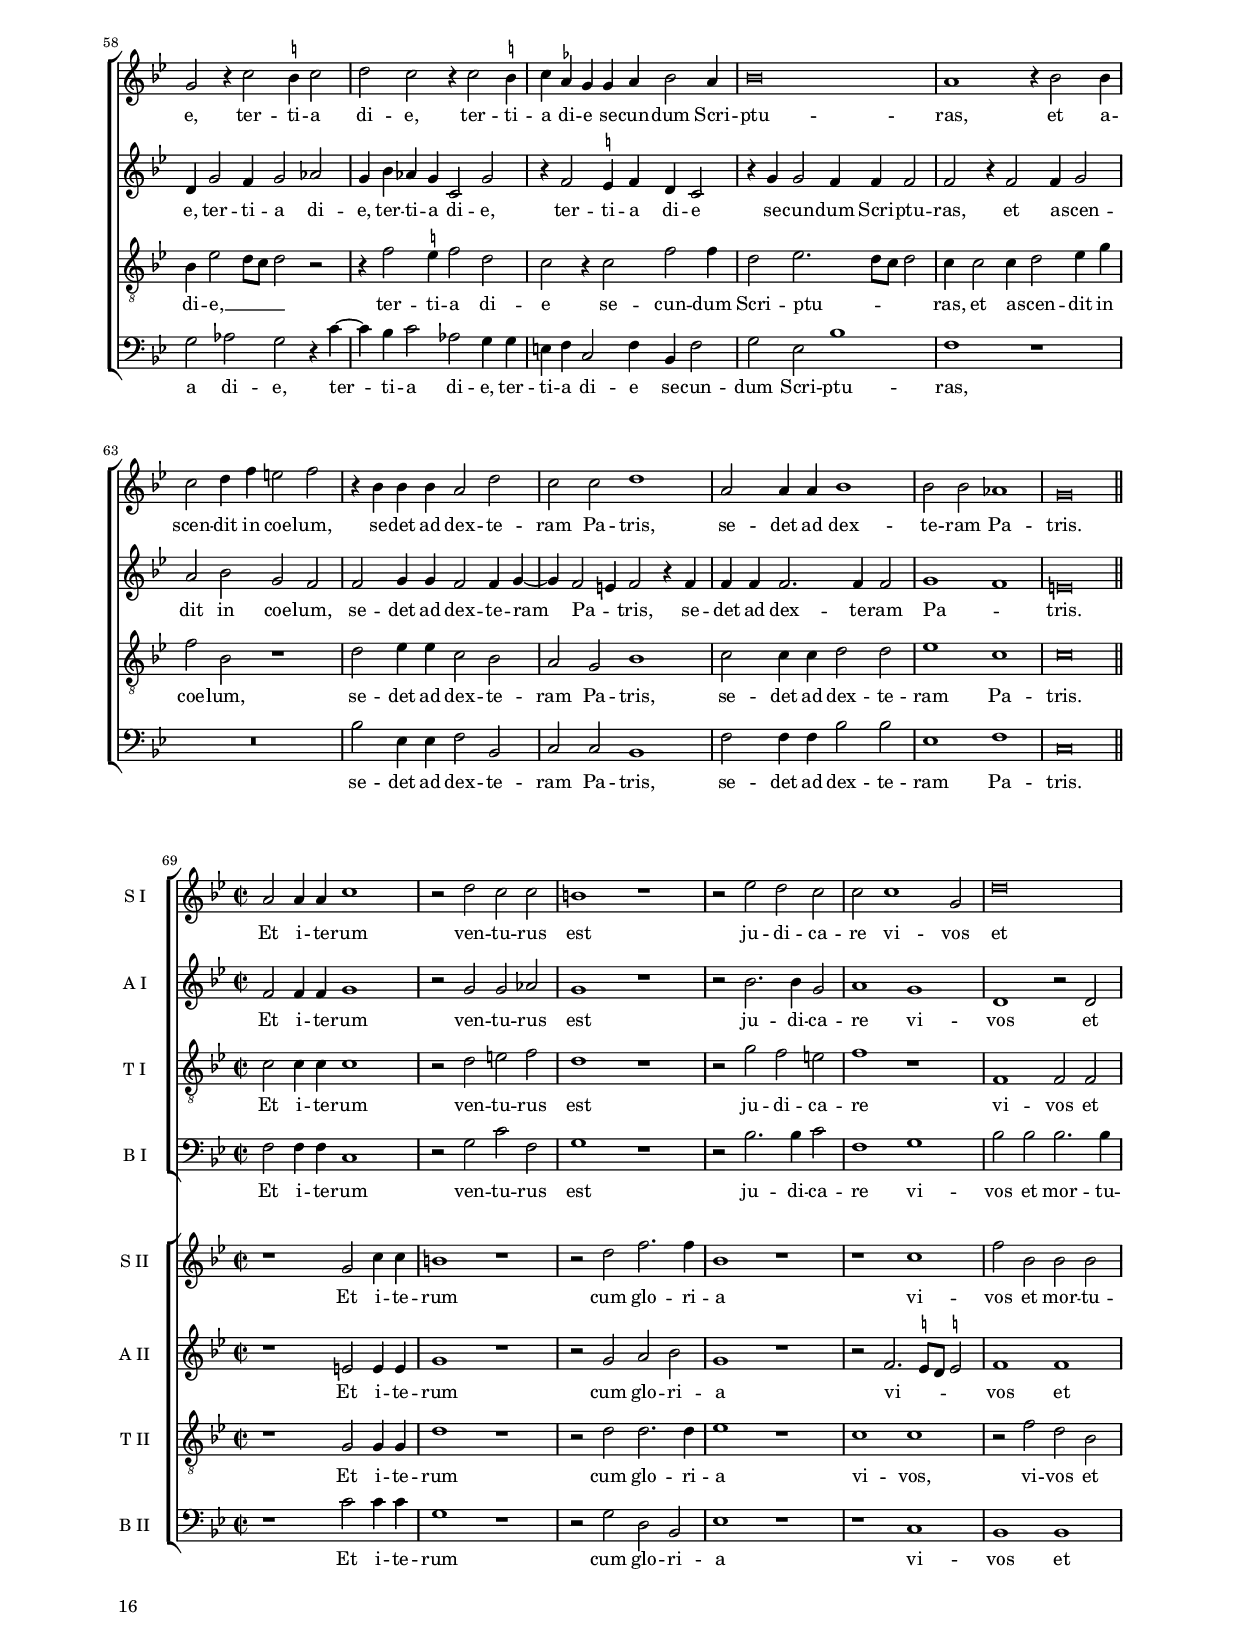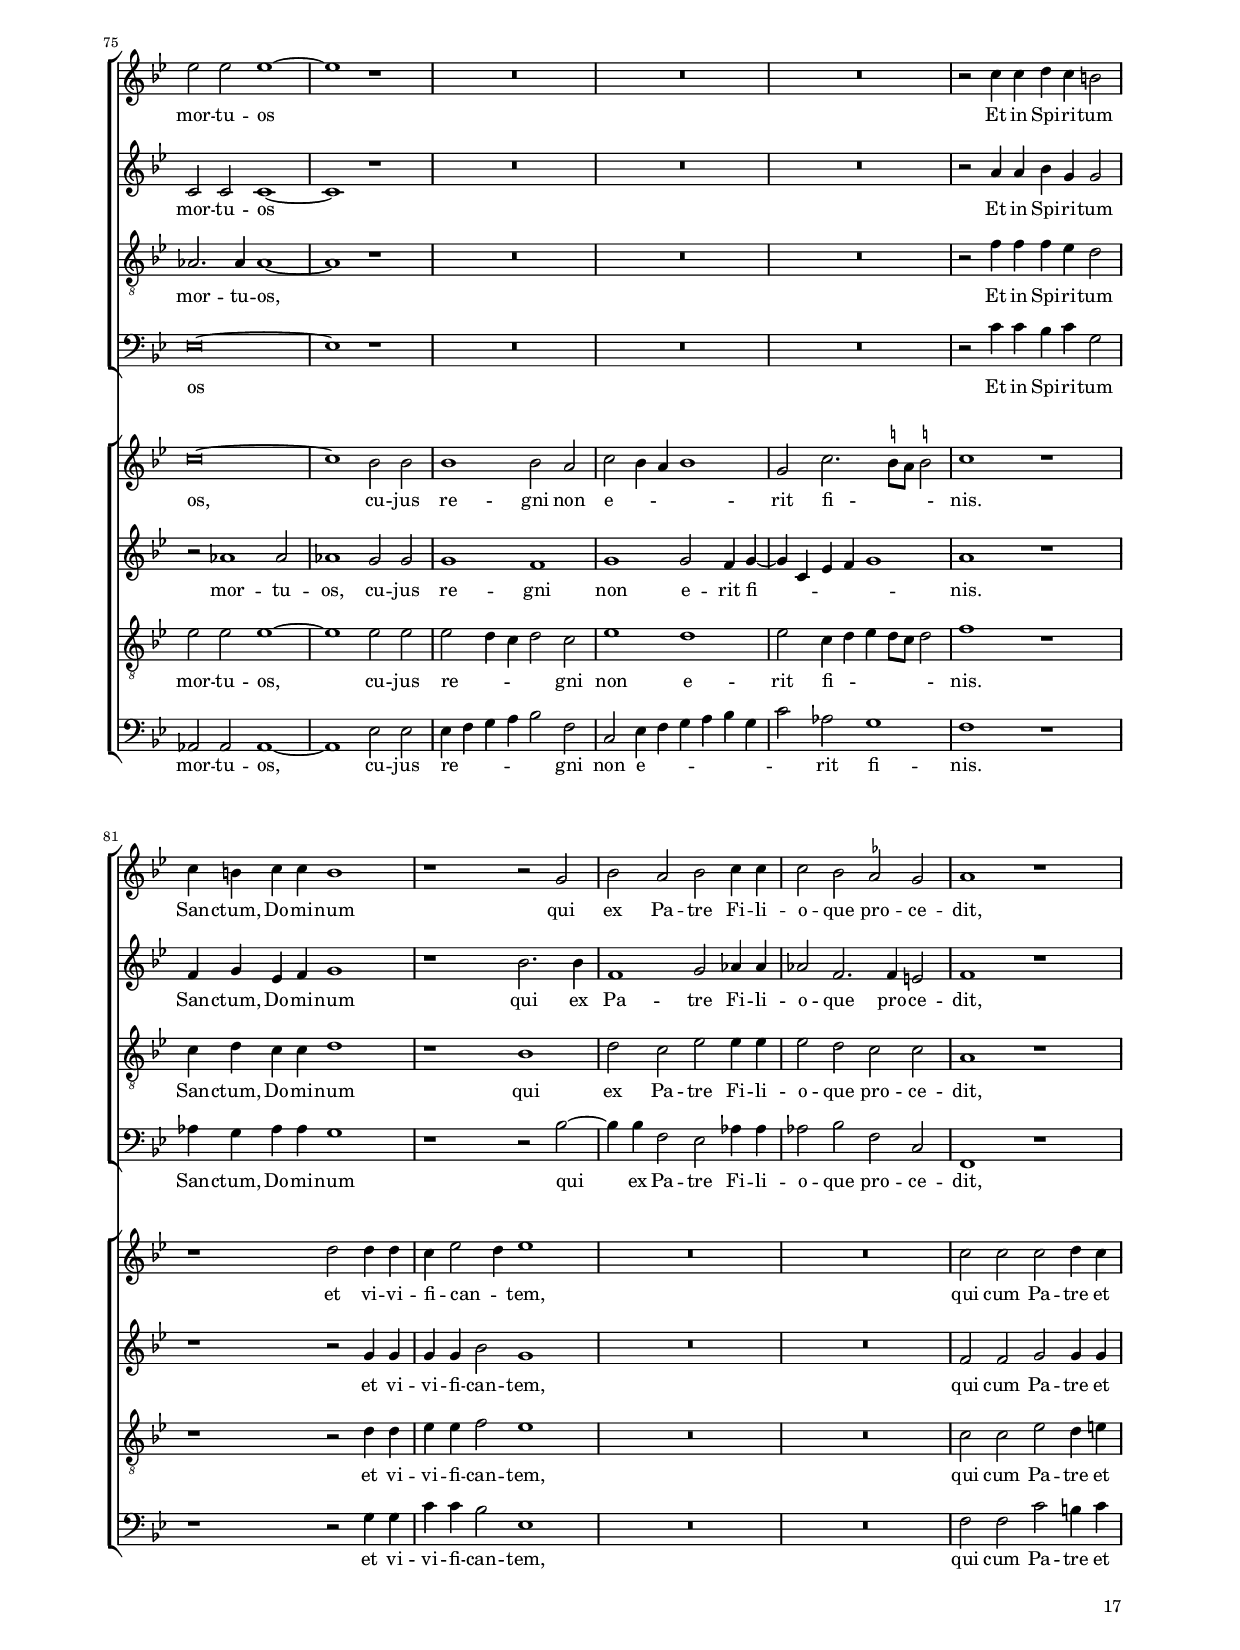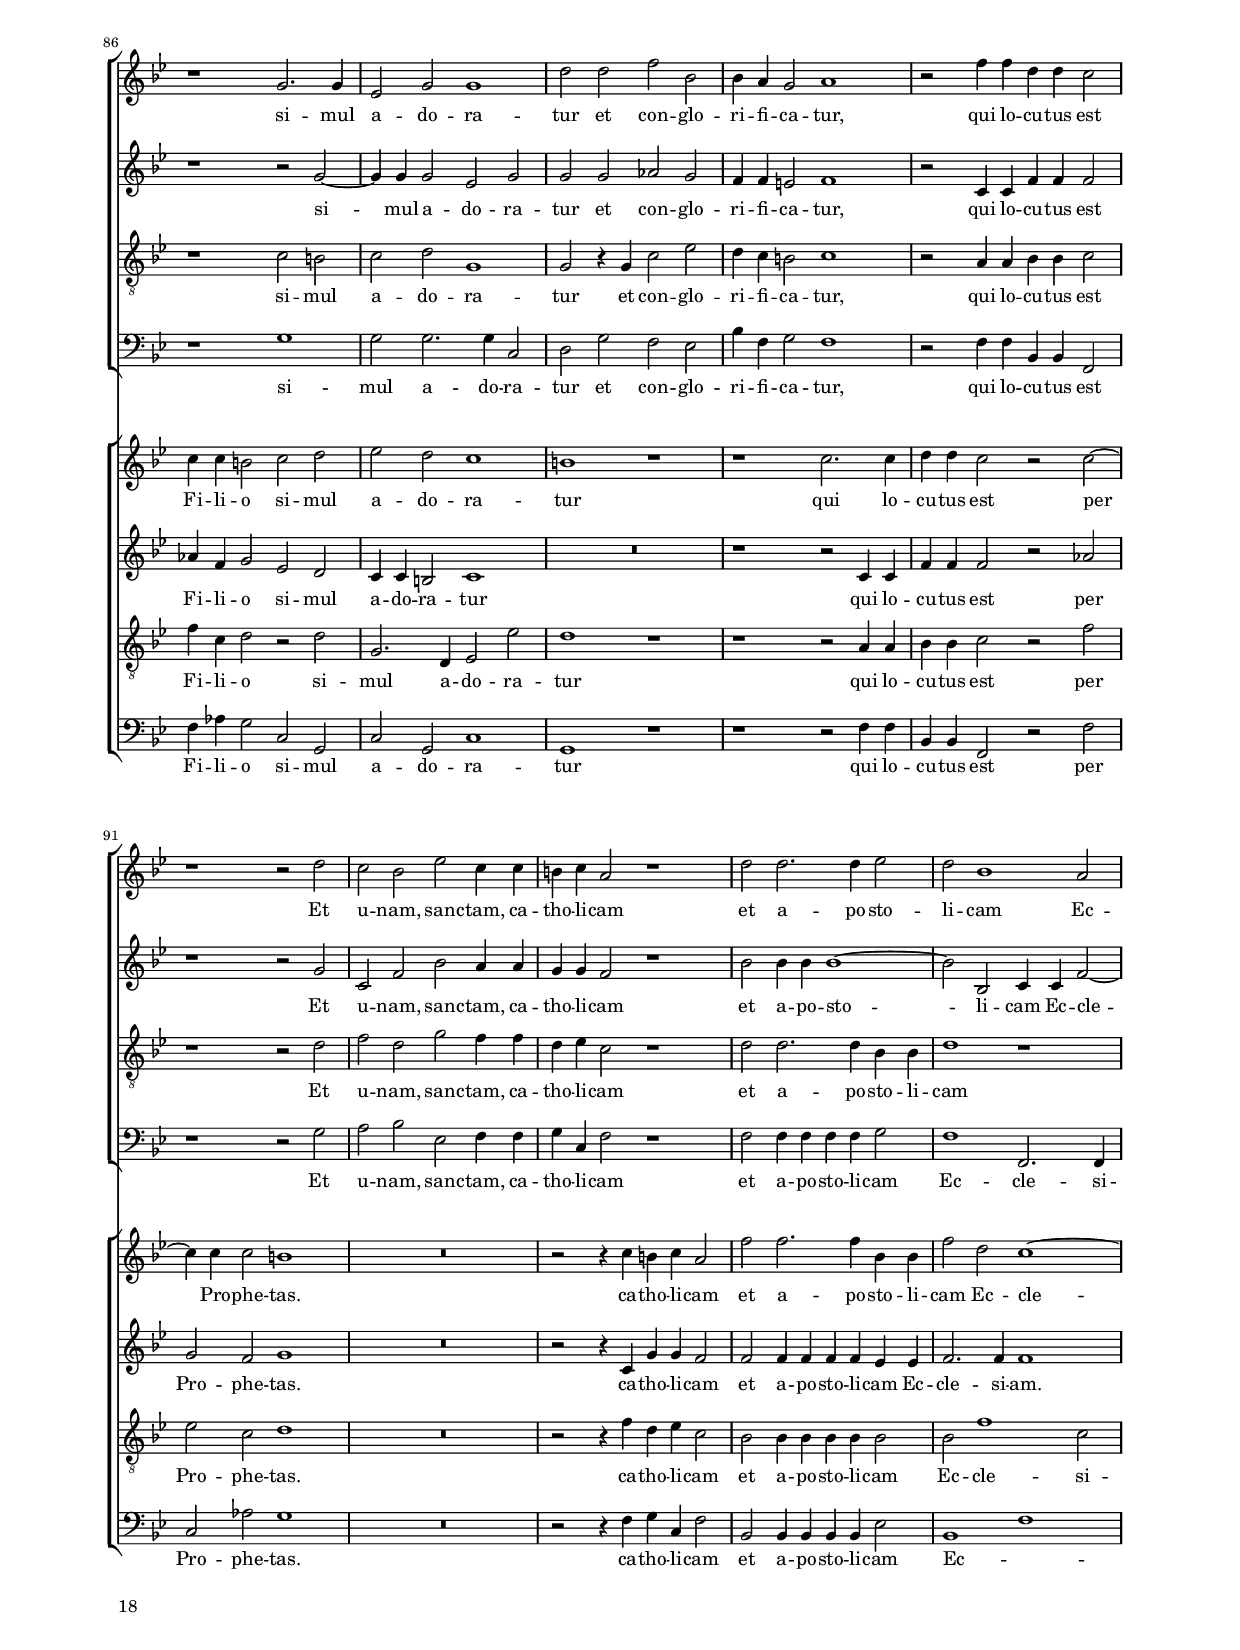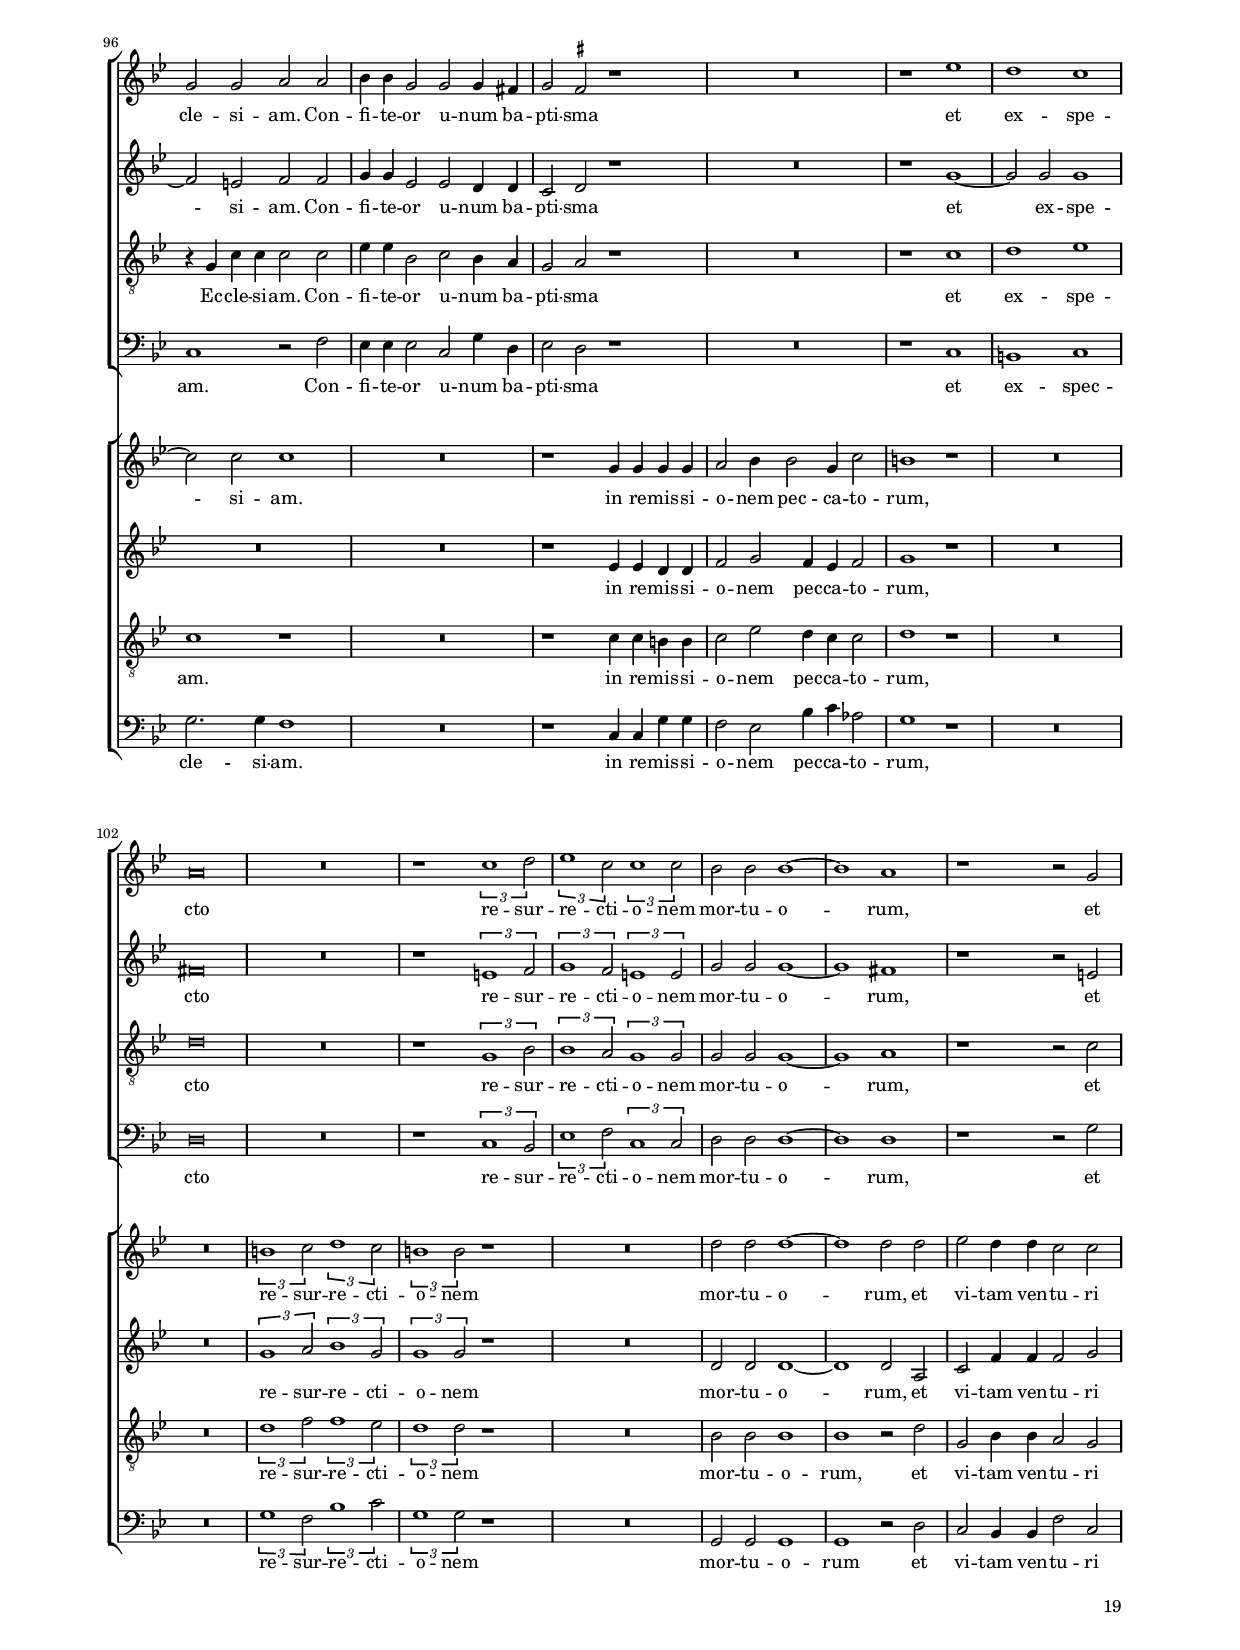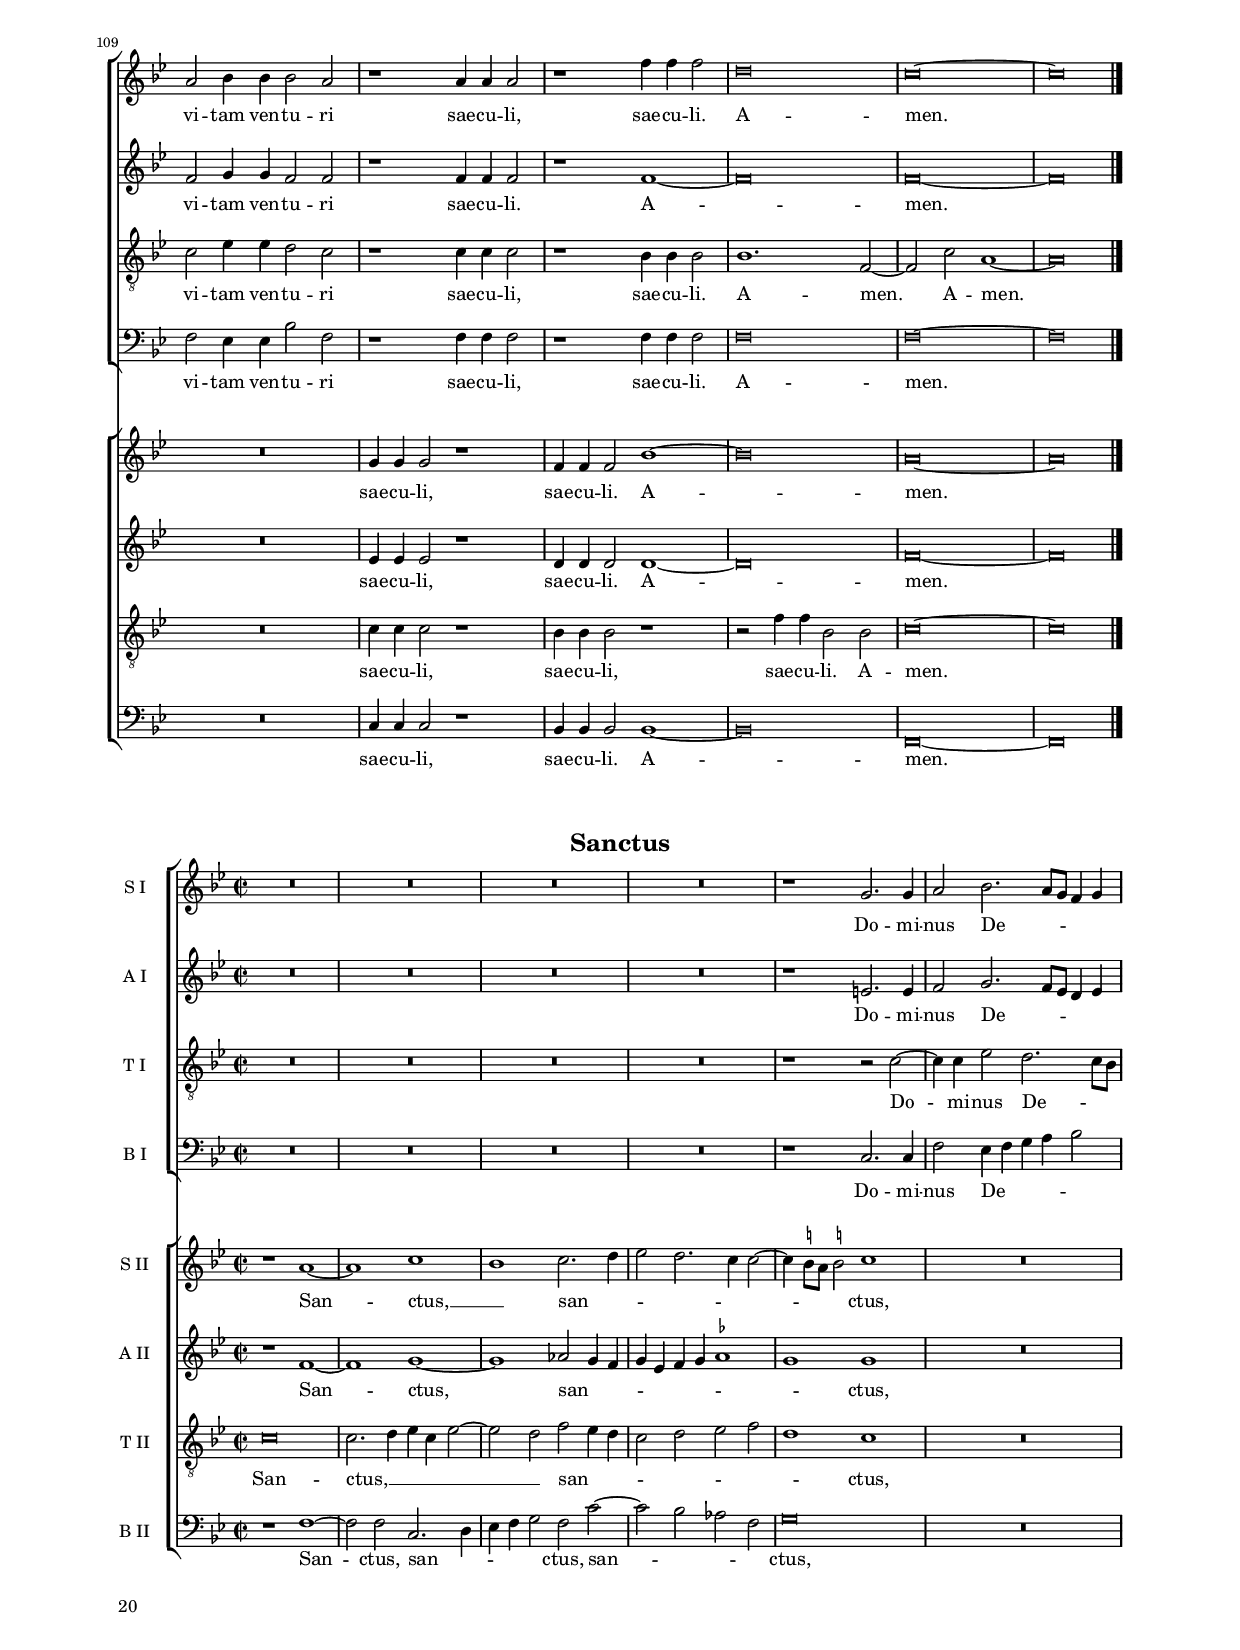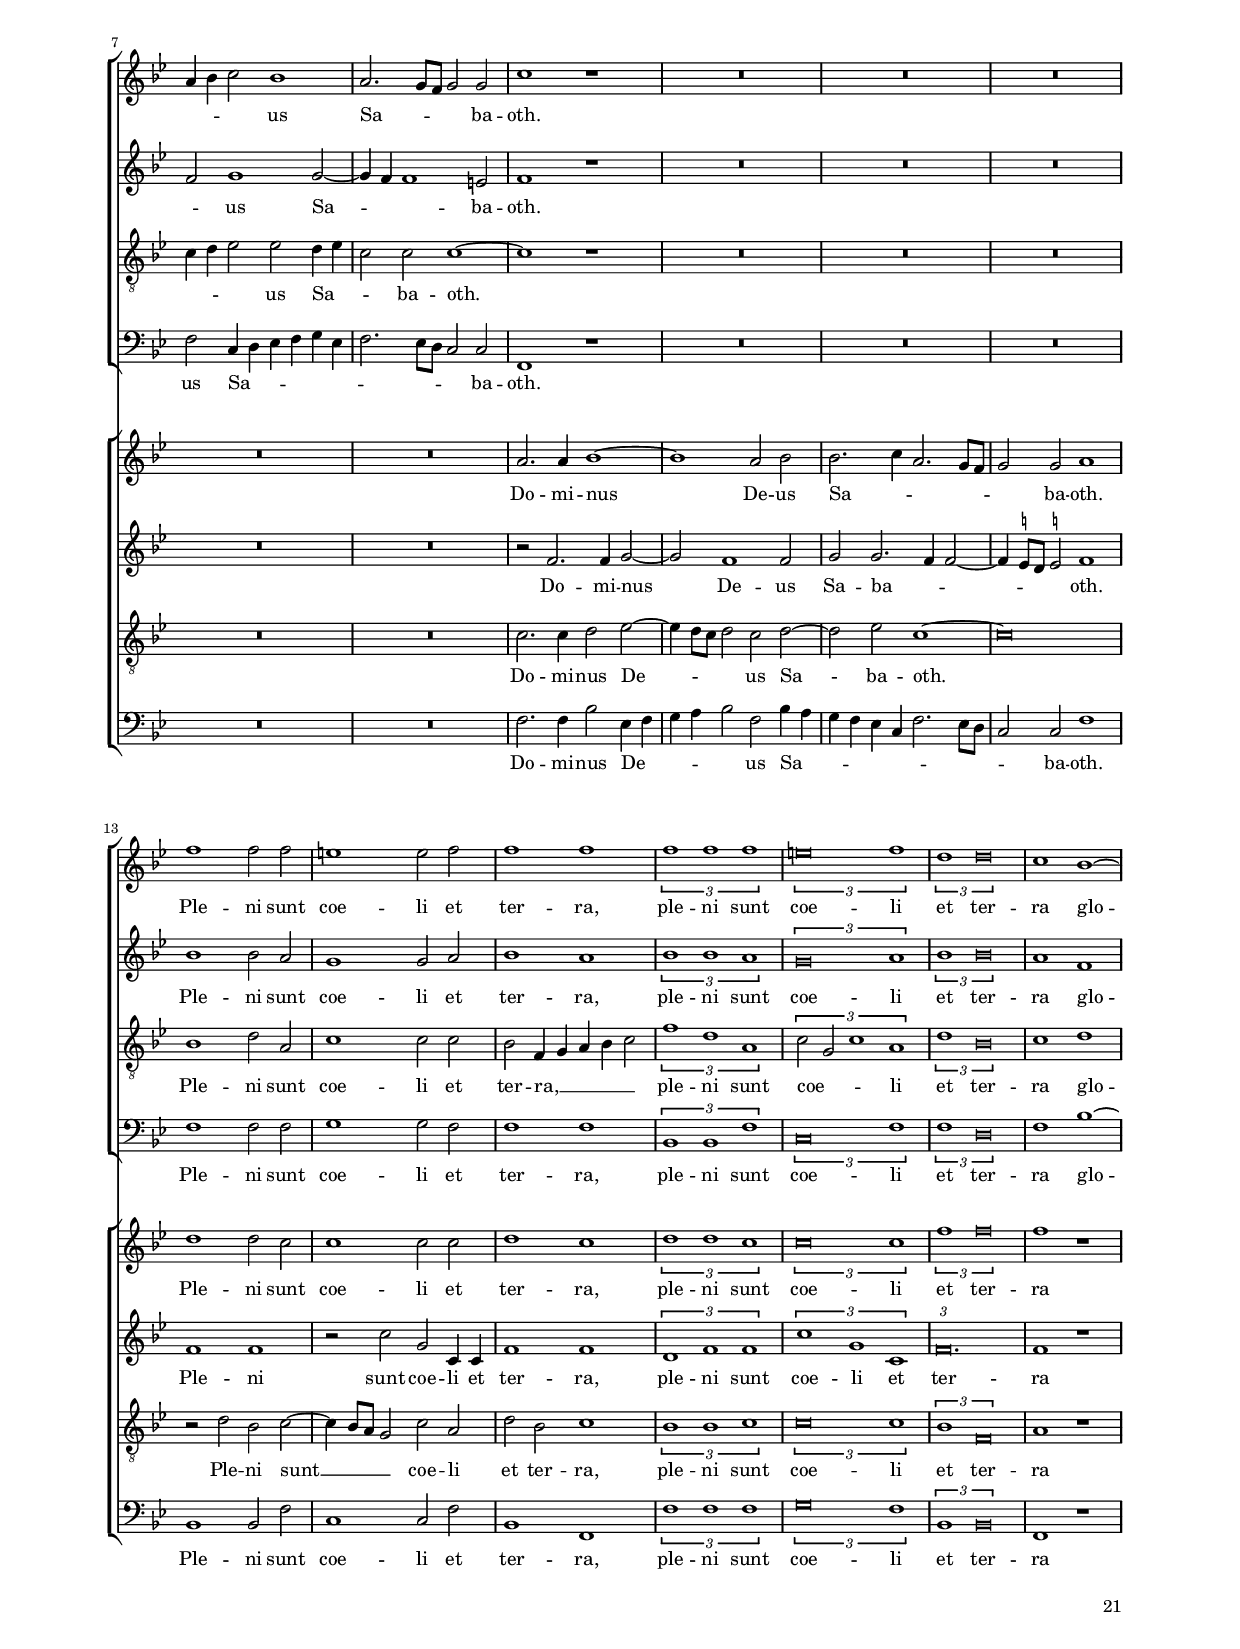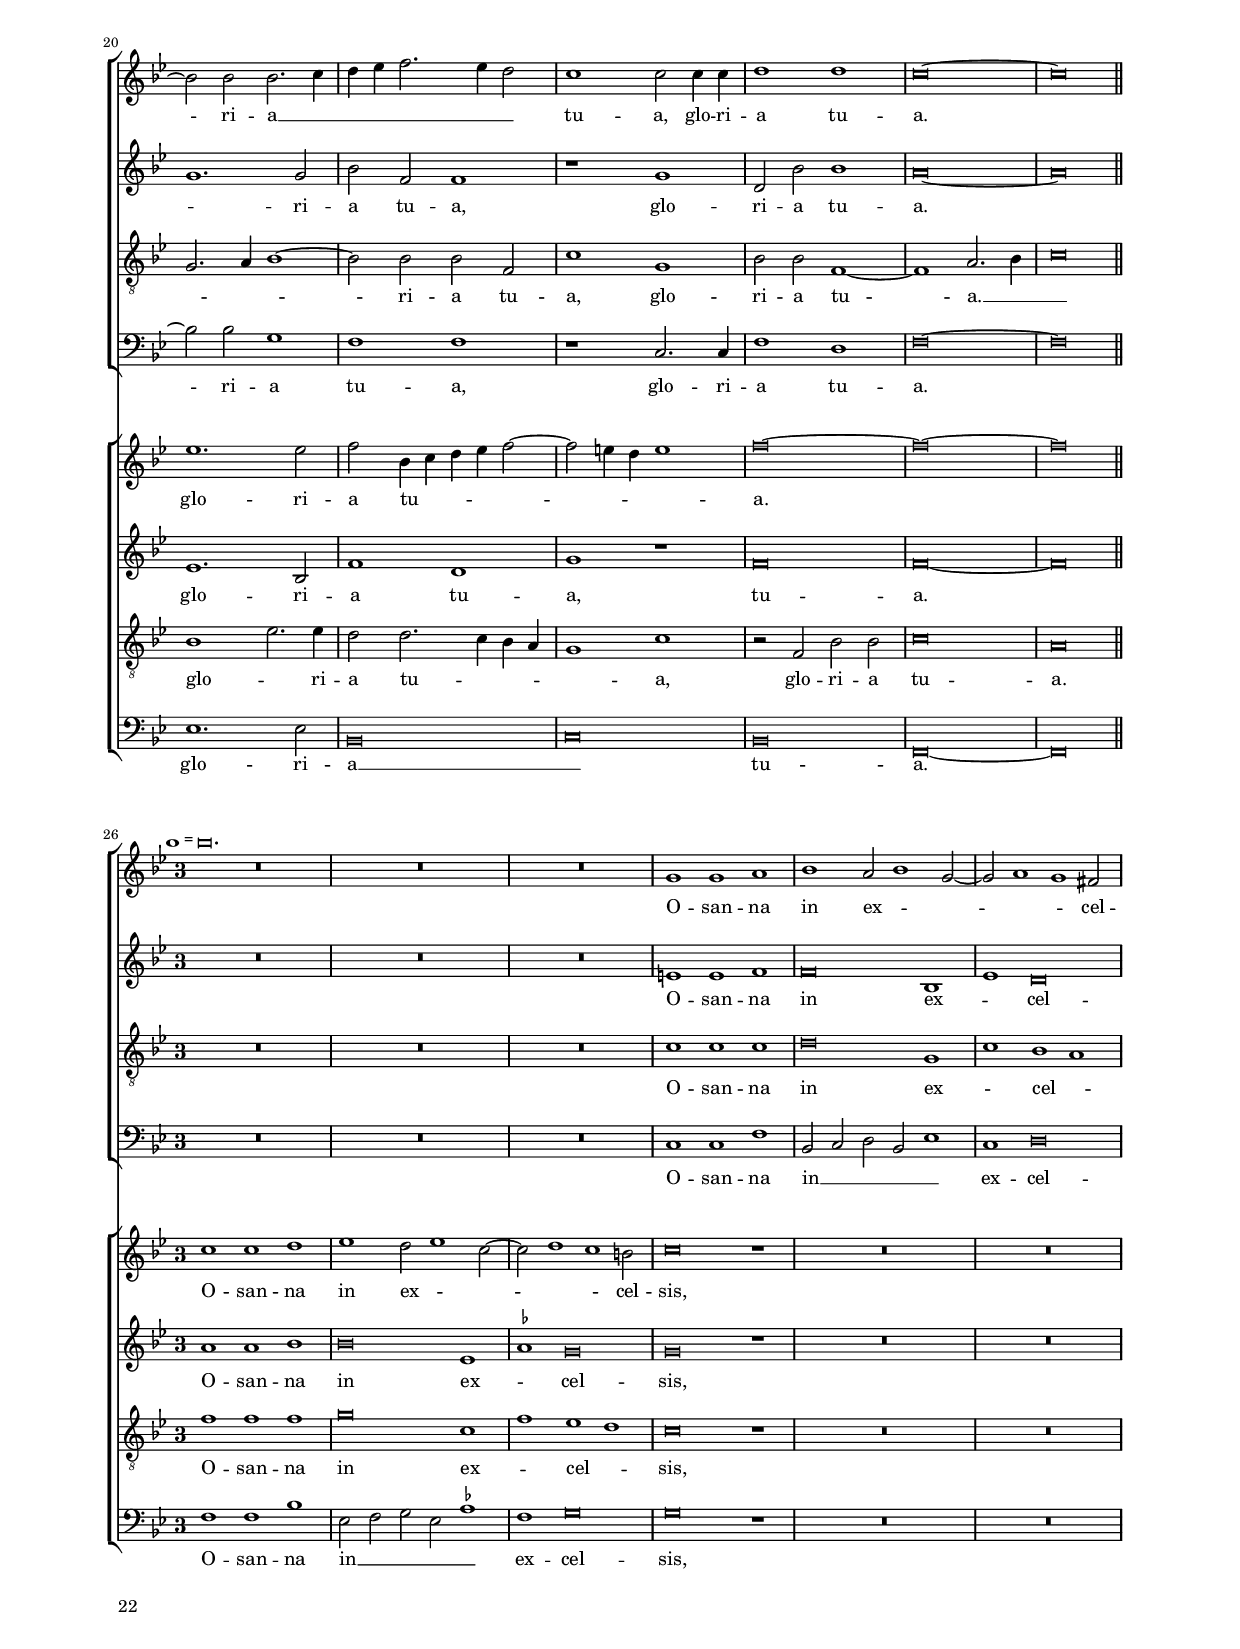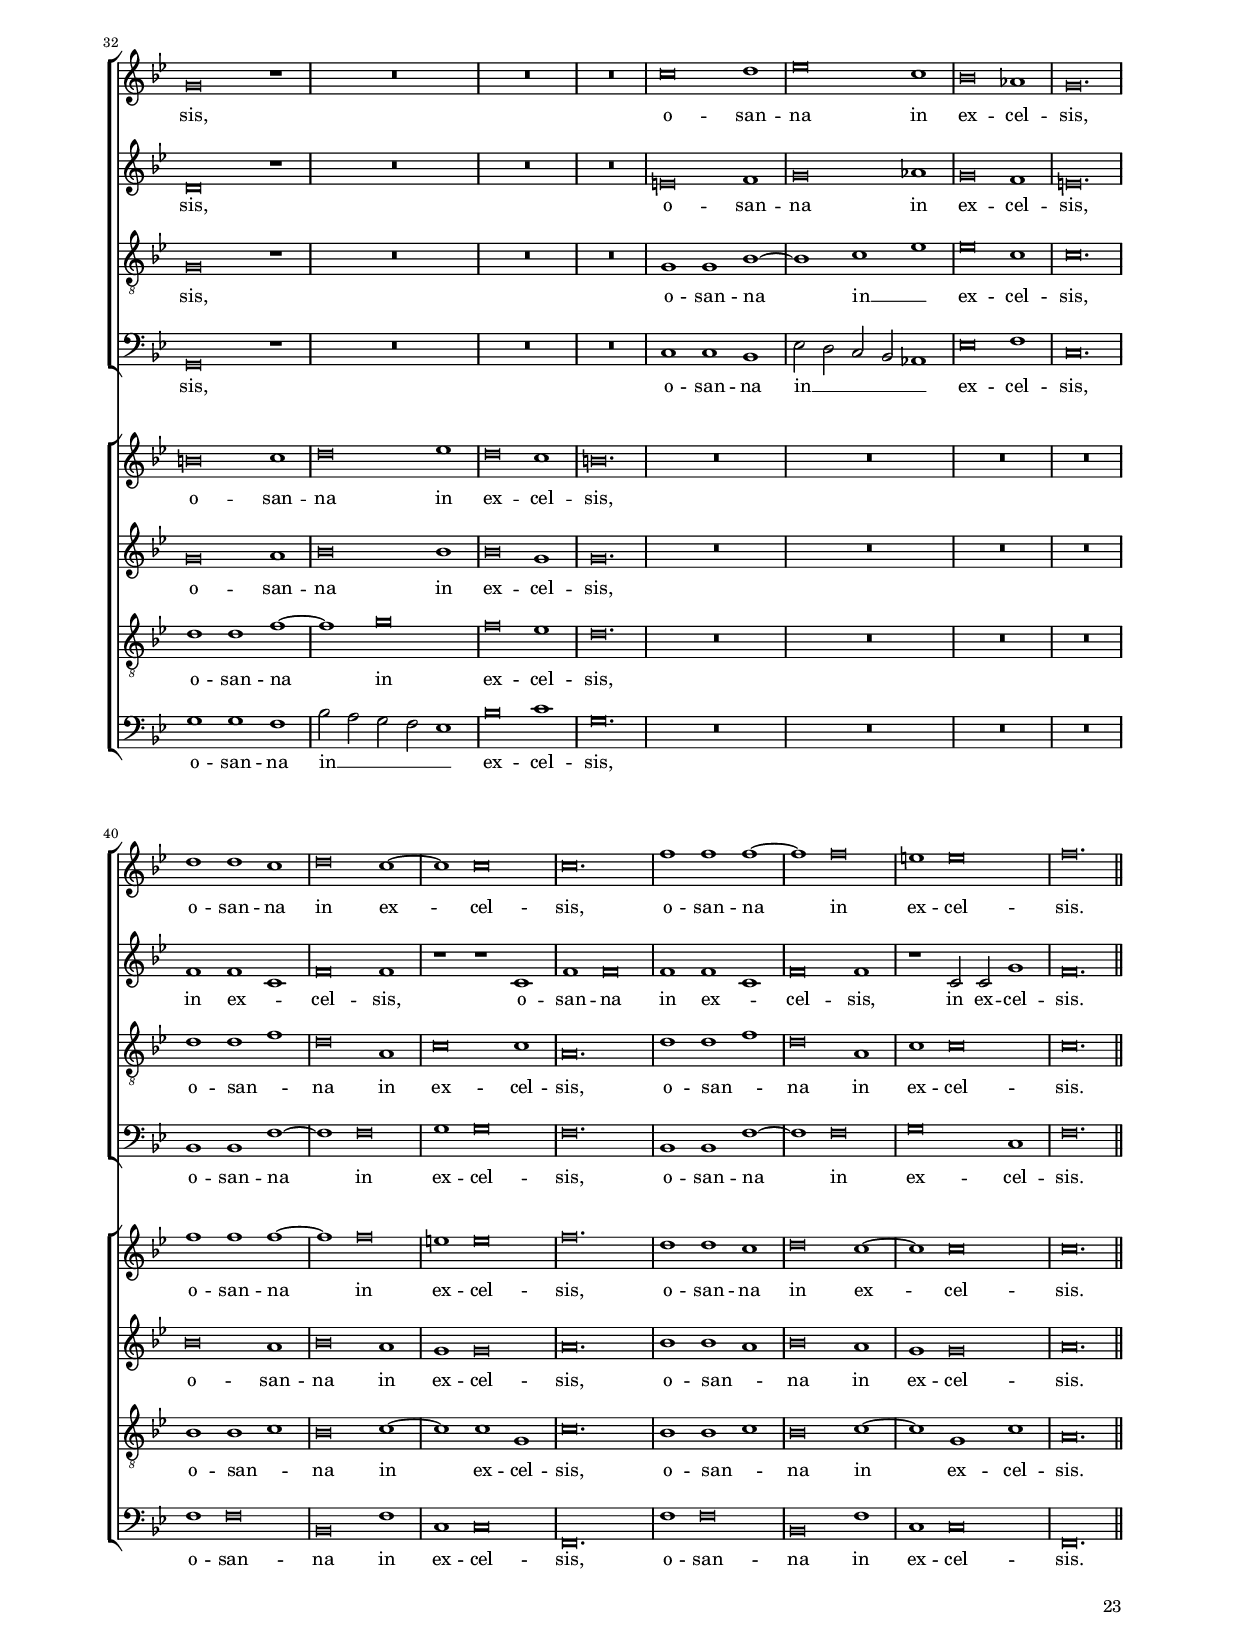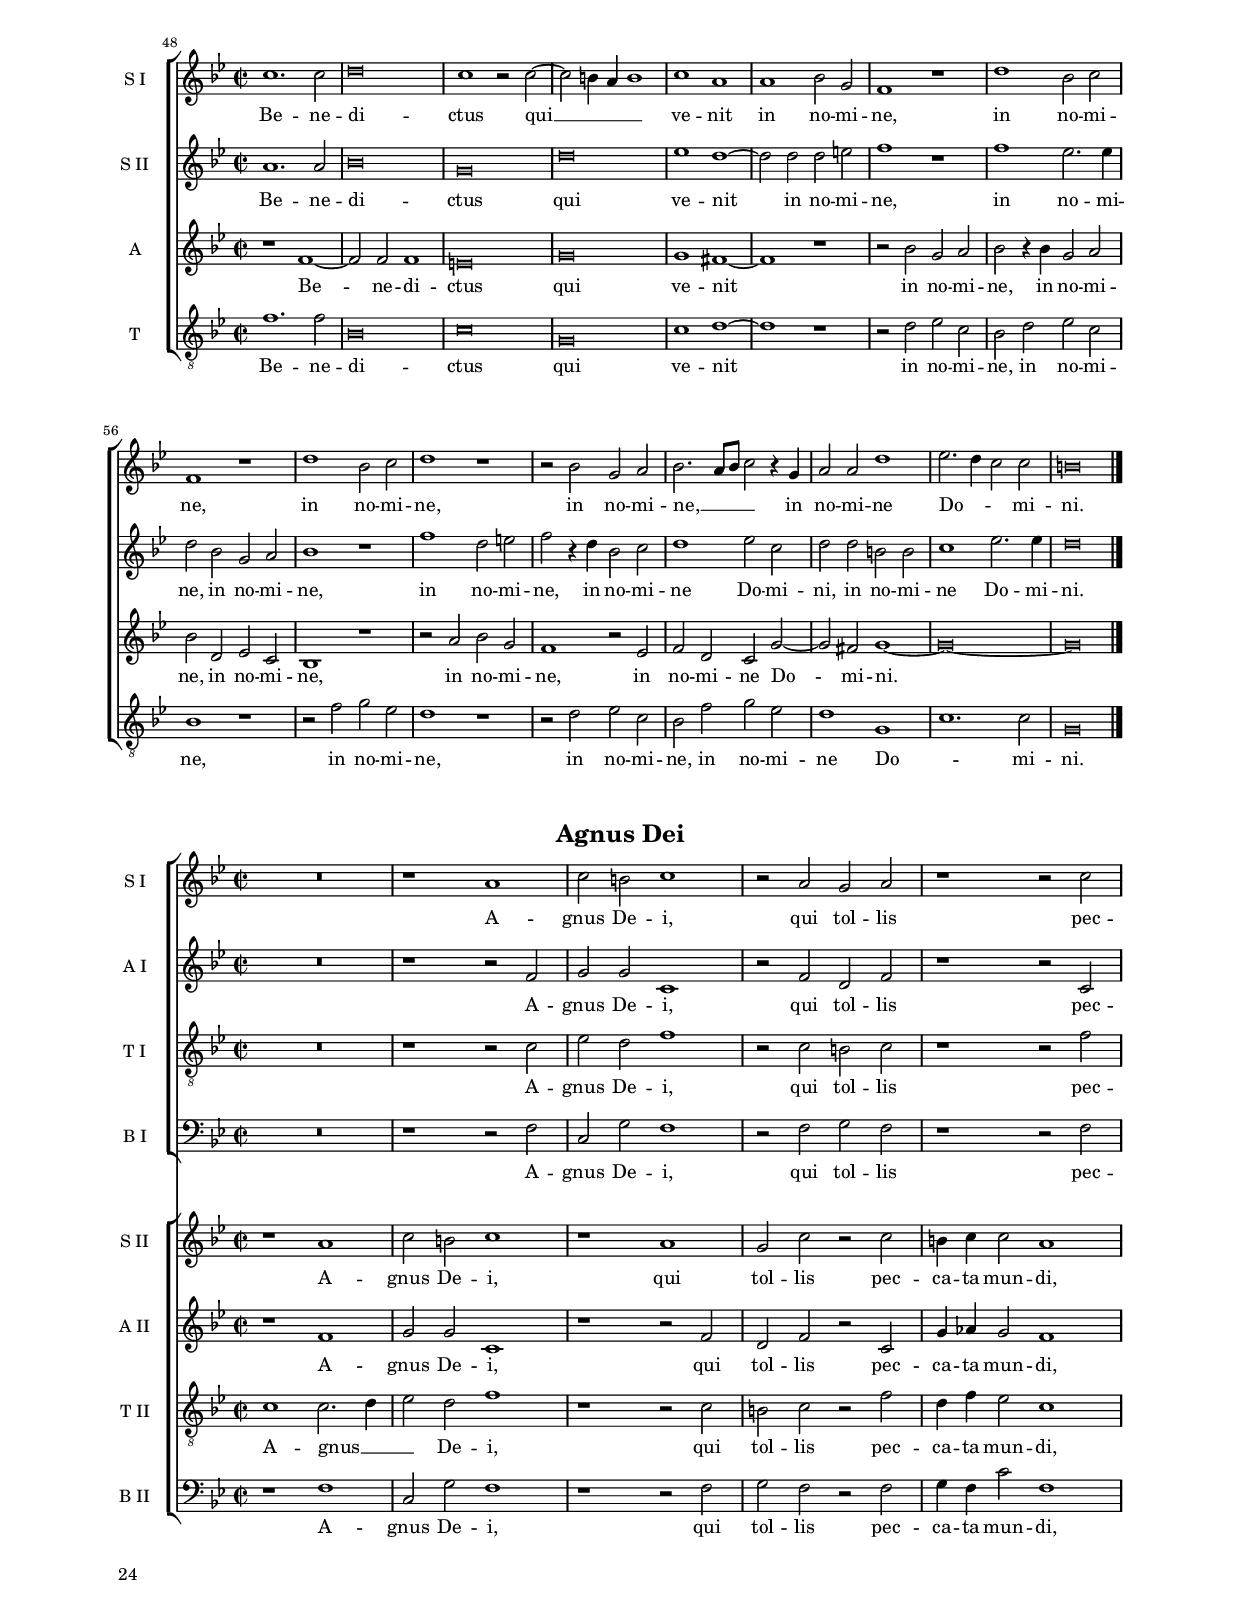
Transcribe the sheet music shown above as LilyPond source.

\version "2.18.2"
\language deutsch
#(set-global-staff-size 15)
% #(set-default-paper-size "letter")
#(ly:set-option 'point-and-click #f)

\header
{
  dedication=\markup { \fontsize #4 \bold "Missa Vinum bonum" }
  title=  \markup { \vspace #2 "Kyrie" }
  composer="Orlandus Lassus"
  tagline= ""
}

\paper
	{
	top-margin = 1.8 \cm
	bottom-margin = 1.1 \cm
	left-margin = 2 \cm
	right-margin = 2 \cm
	ragged-bottom = ##f
	ragged-last-bottom = ##f
	print-page-number = ##f
	score-system-spacing = #'((basic-distance . 18) (minimum-distance . 14) (padding . 7) (strechability . 250))
	system-system-spacing = #'((basic-distance . 18) (minimum-distance . 14) (padding . 7) (strechability . 250))
%	systems-per-page = 3
%	min-systems-per-page = 3
	scoreTitleMarkup = \markup { \fill-line  { \null \fontsize #3 \bold \fromproperty #'header:piece \fromproperty #'header:opus } }
	markup-system-spacing #'basic-distance = #12
%	print-all-headers = ##t
	print-first-page-number = ##f
%	first-page-number = 1
	oddFooterMarkup=\markup   \fill-line { "" \fromproperty #'page:page-number-string }
        evenFooterMarkup=\markup  \fill-line { \fromproperty #'page:page-number-string "" }
        last-bottom-spacing = #'((basic-distance . 11) (minimum-distance . 6) (padding . 4))
	}

	
global = {
	\key c \major
	\time 2/2 \set Score.measureLength = #(ly:make-moment 2/1)
        \set Score.tempoHideNote = ##t
        \tempo 2 = 90
        \skip 1*2*15 \bar "||"
	% \time 3/1 \once \override Score.TimeSignature.style = #'single-digit \newSpacingSection
	}

	ficta = { \once \set suggestAccidentals = ##t }
	
	forget = #(define-music-function (parser location music) (ly:music?) #{
		\accidentalStyle forget
		$music
		\accidentalStyle default
		#})
        % \mark \markup { \fontsize #-3 \note  #"1" #1 = \fontsize #-3 \note #"1." #1 }



incipitcantusprimus = \markup { \score {
	{
	\set Staff.instrumentName = \markup { \fontsize #1 "Cantus I" }
	\key c \major
	\clef violin
	s4 \bar ""
	}
	\layout  {
	raggedright = ##t
	indent = 1.8 \cm
	line-width = 2.6 \cm
	\context { \Staff \remove Time_signature_engraver }
	\override Staff.Clef.Y-extent = #'(0 . 0)
	}} \hspace #1 }
	
      
incipitaltusprimus = \markup { \score {
	{
	\set Staff.instrumentName = \markup { \fontsize #1 "Altus I" }
	\key c \major
	\clef mezzosoprano
	s4 \bar ""
	}
	\layout  {
	raggedright = ##t
	indent = 1.8 \cm
	line-width = 2.6 \cm
	\context { \Staff \remove Time_signature_engraver }
	\override Staff.Clef.Y-extent = #'(0 . 0)
	}} \hspace #1 }


incipittenorprimus = \markup { \score {
	{
	\set Staff.instrumentName = \markup { \fontsize #1 "Tenor I" }
	\key c \major
	\clef alto
	s4 \bar ""
	}
	\layout  {
	raggedright = ##t
	indent = 1.8 \cm
	line-width = 2.6 \cm
	\context { \Staff \remove Time_signature_engraver }
	\override Staff.Clef.Y-extent = #'(0 . 0)
	}} \hspace #1 }
      
      
incipitbassusprimus = \markup { \score {
	{
	\set Staff.instrumentName = \markup { \fontsize #1 "Bassus I" }
	\key c \major
	\clef varbaritone
	s4 \bar ""
	}
	\layout  {
	raggedright = ##t
	indent = 1.8 \cm
	line-width = 2.6 \cm
	\context { \Staff \remove Time_signature_engraver }
	\override Staff.Clef.Y-extent = #'(0 . 0)
	}} \hspace #1 }



incipitcantussecundus = \markup { \score {
	{
	\set Staff.instrumentName = \markup { \fontsize #1 "Cantus II" }
	\key c \major
	\clef violin
	s4 \bar ""
	}
	\layout  {
	raggedright = ##t
	indent = 1.8 \cm
	line-width = 2.6 \cm
	\context { \Staff \remove Time_signature_engraver }
	\override Staff.Clef.Y-extent = #'(0 . 0)
	}} \hspace #1 }
	
      
incipitaltussecundus = \markup { \score {
	{
	\set Staff.instrumentName = \markup { \fontsize #1 "Altus II" }
	\key c \major
	\clef mezzosoprano
	s4 \bar ""
	}
	\layout  {
	raggedright = ##t
	indent = 1.8 \cm
	line-width = 2.6 \cm
	\context { \Staff \remove Time_signature_engraver }
	\override Staff.Clef.Y-extent = #'(0 . 0)
	}} \hspace #1 }


incipittenorsecundus = \markup { \score {
	{
	\set Staff.instrumentName = \markup { \fontsize #1 "Tenor II" }
	\key c \major
	\clef alto
	s4 \bar ""
	}
	\layout  {
	raggedright = ##t
	indent = 1.8 \cm
	line-width = 2.6 \cm
	\context { \Staff \remove Time_signature_engraver }
	\override Staff.Clef.Y-extent = #'(0 . 0)
	}} \hspace #1 }
      
      
incipitbassussecundus = \markup { \score {
	{
	\set Staff.instrumentName = \markup { \fontsize #1 "Bassus II" }
	\key c \major
	\clef varbaritone
	s4 \bar ""
	}
	\layout  {
	raggedright = ##t
	indent = 1.8 \cm
	line-width = 2.6 \cm
	\context { \Staff \remove Time_signature_engraver }
	\override Staff.Clef.Y-extent = #'(0 . 0)
	}} \hspace #1 }

    
cantusprimus =  \relative c''
	{
	r1 h~
	h2 h d4 a d2~
	d4 cis8 h cis2 d f~
	f4 e d2. cis8 h cis2
%5
	d1 r |
	R\breve
	R\breve
	R\breve
	g1 g2 fis~
%10
	fis2 g g1 |
	g2. f4 e d e2
	d2. d4 d2 d
	e4 c e f g1
	g\breve~
%15
	g\breve |
	}

        
altusprimus =  \relative c'
	{
	r1 g'~
	g2 g a1~
	a1 b2 a4 g
	f2 g a1~
%5
	a1 r |
	R\breve
	R\breve
	R\breve
	c1 h2 a~
%10
	a2 h c1 |
	h1 c
	h2 a1 d,2
	g\breve
	g\breve~
%15
	g\breve |
	}


tenorprimus =  \relative c'
	{
	d1. d2
	d2. e4 f1
	e1 g2 c,
	d1 e
%5
	d1 r |
	R\breve
	R\breve
	R\breve
	r2 g,4 a h c d2~
%10
	d2 d c g4 a |
	h4 c d2 c1
	d1. h2
	e1 c
	d\breve
%15
	h\breve |
	}


bassusprimus  =  \relative c
	{
	r1 g'~
	g2 g d1
	a'1 g2 f
	\ficta b1 a~
%5
	a1 r |
	R\breve
	R\breve
	R\breve
	g1. a2
%10
	a2 g g1~ |
	g1 c,2 g'~
	g2 a a g
	g\breve
	g\breve~
%15
	g\breve |
	}

            
cantussecundus =  \relative c''
	{
	R\breve
	R\breve
	R\breve
	R\breve
%5
	r2 a h c~ |
	c4 h8 a g4 a h2 c
	c2. d4 h2 c
	a1 h
	e1 d
%10
	d2 d e1 |
	d1 g
	g2 fis1 g2
	g2. f4 e d e2
	d\breve~
%15
	d\breve |
	}

        
altussecundus =  \relative c'
	{
	R\breve
	R\breve
	R\breve
	R\breve
%5
	fis1 g2 a~ |
	a4 g8 f e4 f g1
	a2 a2. g4 g2~
	g4 fis8 e fis2 g1
	g1. d'2
%10
        a2 d, g1 |
	g1 g~
	g2 d' a h
	c\breve
	h\breve~
%15
	h\breve |
	}


tenorsecundus =  \relative c'
	{
	R\breve
	R\breve
	R\breve
	R\breve
%5
	r2 d1 f2 |
	e2. d8 c d2 e~
	e2 f d2 e
	d1 d
	c1 d~
%10
	d2 h e c |
	d2 g, g2. a4
	h4 c d1 d2
	c1. g2~
	g4 a h c d1~
%15
	d\breve |
	}


bassussecundus  =  \relative c
	{
	R\breve
	R\breve
	R\breve
	R\breve
%5
	d1 g2 f4 g |
	a4 h c2 g c4 h
	a4 g f d g2 c,
	d1 g
	c,1 g'2 d~
%10
	d2 g c,1 |
	g1 r2 c
	g'2 d1 g2
	c,\breve
	g\breve~
%15
	g\breve |
	}
        
        
lyricscantusprimus = \lyricmode {
	Ky -- ri -- e __ _ _ _ _ _ e -- lei -- _ _ _ _ _ son.        
        Ky -- ri -- e e -- lei -- son. __ _ _ _ _
        Ky -- ri -- e e -- lei -- _ _ _ _ son.
	}


lyricsaltusprimus = \lyricmode {
	Ky -- ri -- e e -- _ _ _ lei -- son.        
        Ky -- ri -- e e -- lei -- son.
        Ky -- ri -- e e -- lei -- son.
	}


lyricstenorprimus = \lyricmode {
	Ky -- ri -- e __ _ _ _ _ e -- lei -- _ son.        
        Ky -- _ _ _ _ ri -- e,
        Ky -- _ _ _ _ ri -- e __ _ _ e -- lei -- son.
	}


lyricsbassusprimus = \lyricmode {
	Ky -- ri -- e e -- _ _ lei -- son.        
        Ky -- ri -- e e -- lei -- son.
        Ky -- ri -- e e -- lei -- son.
	}

        
lyricscantussecundus = \lyricmode {
	Ky -- ri -- e __ _ _ _ _ _ e -- lei -- _ _ _ _ son.        
        Ky -- ri -- e e -- lei -- son.
        Ky -- ri -- e e -- lei -- _ _ _ _ son.
	}


lyricsaltussecundus = \lyricmode {
	Ky -- ri -- e __ _ _ _ _ _ e -- lei -- _ _ _ _ _ son.        
        Ky -- ri -- e e -- lei -- son.
        Ky -- ri -- e e -- lei -- son.
	}


lyricstenorsecundus = \lyricmode {
	Ky -- ri -- e __ _ _ _ e -- _ _ _ lei -- son.        
        Ky -- ri -- e e -- lei -- son,
        Ky -- ri -- _ _ _ e e -- lei -- son. __ _ _ _ _
	}


lyricsbassussecundus = \lyricmode {
	Ky -- ri -- e __ _ _ _ _ _ _ _ _ _ _ _ _ e -- lei -- son.        
        Ky -- ri -- e e -- lei -- son.
        Ky -- ri -- e e -- lei -- son.
	}

        
        
\score
{	\transpose c b, {
	
<<
	\new ChoirStaff \with { \override StaffGrouper.staffgroup-staff-spacing.basic-distance = #15 
				\override StaffGrouper.staff-staff-spacing.basic-distance = #12 }
	<<
	
	\new Staff << \global
	\new Voice="v1" {
		\set Staff.instrumentName=\incipitcantusprimus
		\set Staff.midiInstrument = "reed organ"
		\clef violin
		\cantusprimus }
	\new Lyrics \lyricsto "v1" {\lyricscantusprimus }
	>>
	
	\new Staff << \global
	\new Voice="v2" {
		\set Staff.instrumentName=\incipitaltusprimus
		\set Staff.midiInstrument = "reed organ"
		\clef violin 
		\altusprimus }
	\new Lyrics \lyricsto "v2" {\lyricsaltusprimus }
	>>
	
	\new Staff << \global
	\new Voice="v3" {
		\set Staff.instrumentName=\incipittenorprimus
		\set Staff.midiInstrument = "reed organ"
		\clef "G_8"
		\tenorprimus }
	\new Lyrics \lyricsto "v3" {\lyricstenorprimus }
	>>
	
	\new Staff << \global
	\new Voice="v4" {
		\set Staff.instrumentName=\incipitbassusprimus
		\set Staff.midiInstrument = "reed organ"
		\clef bass 
		\bassusprimus }
	\new Lyrics \lyricsto "v4" {\lyricsbassusprimus}
	>>
	>>
	
	\new ChoirStaff \with { \override StaffGrouper.staff-staff-spacing.basic-distance = #12 }
	<<
	
	\new Staff << \global
	\new Voice="v5" {
		\set Staff.instrumentName=\incipitcantussecundus
		\set Staff.midiInstrument = "church organ"
		\clef violin
		\cantussecundus }
	\new Lyrics \lyricsto "v5" {\lyricscantussecundus }
	>>
	
	\new Staff << \global
	\new Voice="v6" {
		\set Staff.instrumentName=\incipitaltussecundus
		\set Staff.midiInstrument = "church organ"
		\clef violin 
		\altussecundus }
	\new Lyrics \lyricsto "v6" {\lyricsaltussecundus }
	>>
	
	\new Staff << \global
	\new Voice="v7" {
		\set Staff.instrumentName=\incipittenorsecundus
		\set Staff.midiInstrument = "church organ"
		\clef "G_8"
		\tenorsecundus }
	\new Lyrics \lyricsto "v7" {\lyricstenorsecundus }
	>>
	
	\new Staff << \global
	\new Voice="v8" {
		\set Staff.instrumentName=\incipitbassussecundus
		\set Staff.midiInstrument = "church organ"
		\clef bass 
		\bassussecundus }
	\new Lyrics \lyricsto "v8" {\lyricsbassussecundus}
	>>
	>>
>>
	} % transpose

\layout
	{
	indent = 2.5 \cm
%	\context { \Lyrics \override VerticalAxisGroup.nonstaff-relatedstaff-spacing.padding = #2 }
%	\context { \Lyrics \override LyricText.font-size = #1 }
	\context { \Score \override BarNumber.padding = #2 }
	\context { \Voice \override NoteHead.style = #'baroque }
%       \context { \Staff \consists "Ambitus_engraver" }
%	\context { \Voice \override Slur.transparent = ##t }
%	\context { \Voice \override AccidentalSuggestion.avoid-slur = #'ignore }
%	\context { \Voice \override AccidentalSuggestion.outside-staff-priority = ##f }
	\context { \Staff \override TimeSignature.break-visibility = #end-of-line-invisible }
	}

\midi
	{
	}
      
}


%%%%%%%%%%%%%%%%%%%%%%%%%%%%%   CHRISTE ELEISON

global = {
	\key c \major
	\time 2/2 \set Score.measureLength = #(ly:make-moment 2/1)
        \set Score.tempoHideNote = ##t
        \tempo 2 = 90
	\set Score.barNumberVisibility = #all-bar-numbers-visible \bar ""
        \set Score.currentBarNumber = #16
        \skip 1*2*16 \bar "||"
	}


cantusprimus =  \relative c''
	{
	d\breve
        e1. f2~	
	f4 e d c d2. e4
	f2 e2. d4 d2~
%5
        d4 cis8 h cis2 d1 |
	R\breve
	r1 r2 d
	e2 g2. f4 e d
	c2 h a1
%10
	h1 d
	e1. f2~ |
	f4 e d c h a g2
	d'2 c1 h2
	c2 d1 c2~
%15
	c2 h4 a h1
	a\breve |
	}

        
altusprimus =  \relative c' 
        {
	h'\breve
	c\breve
	f,2. e4 d e f g
	a\breve
%5
	a1 fis |
	R\breve
	r2 g a g~
	g4 f e d c2 c4 d
	e4 f g2. \ficta fis8 e \ficta fis!2
%10
	g2. a4 h2 h |
	c2 g a1
	a2 a g d~
	d2 e d g
	a1 g
%15
	g\breve |
	fis\breve |
	}

        
tenorprimus =  \relative c' 
	{
	g'\breve~
	g1 a
	d,2. e4 f2 d~
	d2 c f1
%5
	e1 d |
	g1 e2 f
	e1 d
	c2. d4 e f g2~
	g4 a g2 d1
%10
	r2 d1 g2 |
	g4 f e d c2 c
	d4 e f e d c h a
	g2 g'1 d2
	f1 e
%15
	d\breve~
	d\breve |
	}

        
bassusprimus  =  \relative c 
	{
	g'\breve
	c2. h4 a g f2
	b\breve
	a2. g4 f2 d
%5
	a'1 r2 d |
	h2 c2. a4 d2~
	d4 c c1 h2
	c1 r
	R\breve
%10
	g\breve |
	c2. h4 a g f e
	d1 g2. a4
	h2 c g1
	f1 g~
%15
	g\breve |
	d\breve |
	}


lyricscantusprimus = \lyricmode {
	Chri -- ste e -- _ _ _ _ _ _ lei -- _ _ _ _ _ son.
        Chri -- ste e -- _ _ _ _ _ lei -- son.
        Chri -- _ ste __ _ _ _ _ _ _ e -- lei -- _ son,
        e -- lei -- _ _ _ son.
	}


lyricsaltusprimus = \lyricmode {
	Chri -- ste e -- _ _ _ _ _ _ lei -- son.
        Chri -- ste e -- _ _ _ _ lei -- _ _ _ _ _ _ _ son. __ _ _
        Chri -- ste e -- lei -- son.
        Chri -- ste e -- lei -- son.
        Chri -- ste e -- lei -- son.
	}


lyricstenorprimus = \lyricmode {
	Chri -- ste e -- _ _ _ _ lei -- _ son.
        Chri -- ste __ _ e -- _ lei -- _ _ _ _ _ _ son.
        Chri -- ste e -- _ _ _ _ lei -- son. __ _ _ _ _ _ _ _ _
        Chri -- ste e -- lei -- son.
	}


lyricsbassusprimus = \lyricmode {
	Chri -- ste __ _ _ _ _ e -- lei -- _ _ _ son.
        Chri -- ste e -- _ _ _ _ lei -- son.
        Chri -- ste __ _ _ _ _ _ _ _ _ e -- lei -- son.
        e -- lei -- son.
	}



\score
{	\transpose c b, {
	
	\new ChoirStaff \with { \override StaffGrouper.staff-staff-spacing.basic-distance = #12 }
	<<
	
	\new Staff << \global
	\new Voice="v1" {
		\set Staff.instrumentName="S"
		\set Staff.midiInstrument = "reed organ"
		\clef violin
		\cantusprimus }
	\new Lyrics \lyricsto "v1" {\lyricscantusprimus }
	>>
	
	\new Staff << \global
	\new Voice="v2" {
		\set Staff.instrumentName="A"
		\set Staff.midiInstrument = "reed organ"
		\clef violin 
		\altusprimus }
	\new Lyrics \lyricsto "v2" {\lyricsaltusprimus }
	>>
	
	\new Staff << \global
	\new Voice="v3" {
		\set Staff.instrumentName="T"
		\set Staff.midiInstrument = "reed organ"
		\clef "G_8"
		\tenorprimus }
	\new Lyrics \lyricsto "v3" {\lyricstenorprimus }
	>>
	
	\new Staff << \global
	\new Voice="v4" {
		\set Staff.instrumentName="B"
		\set Staff.midiInstrument = "reed organ"
		\clef bass 
		\bassusprimus }
	\new Lyrics \lyricsto "v4" {\lyricsbassusprimus}
	>>
	
>>
	} % transpose

\layout
	{
	indent = 1 \cm
%	\context { \Lyrics \override VerticalAxisGroup.nonstaff-relatedstaff-spacing.padding = #2 }
%	\context { \Lyrics \override LyricText.font-size = #1 }
	\context { \Score \override BarNumber.padding = #2 }
	\context { \Voice \override NoteHead.style = #'baroque }
%       \context { \Staff \consists "Ambitus_engraver" }
%	\context { \Voice \override Slur.transparent = ##t }
%	\context { \Voice \override AccidentalSuggestion.avoid-slur = #'ignore }
%	\context { \Voice \override AccidentalSuggestion.outside-staff-priority = ##f }
	\context { \Staff \override TimeSignature.break-visibility = #end-of-line-invisible }
	}
	
	
\midi
	{
    	}
	
}


%%%%%%%%%%%%%%%%%%%%%%%%%%%%%   KYRIE II


global = {
	\key c \major
	\time 2/2 \set Score.measureLength = #(ly:make-moment 2/1)
        \set Score.tempoHideNote = ##t
        \tempo 2 = 90
	\set Score.barNumberVisibility = #all-bar-numbers-visible \bar ""
        \set Score.currentBarNumber = #32
        \skip 1*2*15 \bar "|." \pageBreak
	}


cantusprimus =  \relative c''
	{
	d2. d4 e2. d8 c
	d1 d
	e2. d8 c d1
	e1 c2 c
%5
	c1. h2 |
	d2 c4 h c2 d~
	d4 \stemDown \ficta cis8 h \stemNeutral \ficta cis!2 d1
	r1 r2 h
	c2 h4 c a2 d
%10
	e2. d4 e4 e d2 |
	d1 r
	g,4 g g2 r1
	e'4 e e2 g g
	g\breve~ |
%15
	g\breve |
	}

        
altusprimus =  \relative c' 
        {
	h'1 c
	h1 a
	e2 c'2. h8 a h2
	c1 a2 a
%5
	a1 g |
	a1 a2 f4 g
	a1 h
	r1 r2 g
	a2 g4 g fis2 g
%10
	g2. g4 g1 |
	R\breve
	d4 d d2 r1
	c'4 c c2 c c
	h\breve~
%15
	h\breve |
	}

        
tenorprimus =  \relative c' 
	{
	d2. d4 c1
	r2 g a d
	g,4 g c2 r4 d g2
	e1 f2 f
%5
	f2 e4 d e2 d4 e |
	f2 f e4 f2 e8 d
	e1 g
	r1 r2 d
	f2 d4 e d2 d
%10
	c2. d4 c2 d~ |
	d4 a d2 r1
	h4 h h2 r1
	g'4 g g2 g,1~
	g2 d' h1~
%15
	h\breve |
	}

        
bassusprimus  =  \relative c 
	{
	g'1 c,2 g'~
	g4 a h c d c8 h a2
	c2 g g1~
	g1 f2 f
%5
	f4 g a h c c, g'2 |
	d4 e f g a f \ficta b2
	a1 g
	r1 r2 g
	f2 g4 c, d2 g,
%10
	c2. g'4 g2. g4 |
	a2 g r1
	g4 g g2 r1
	g4 g g2 c g
	g\breve~
%15
	g\breve |
	}

        
cantussecundus =  \relative c''
	{
	r1 g'2. g4
	g1 r
	g1 g
	g1 r
%5
	R\breve |
	R\breve
	r1 r2 g,
	c2 h4 c a2 d
	R\breve
%10
	g2. g4 g2 g |
	fis2 g g,4 g g2
	r1 g4 g g2
	g'1 e
	d\breve~
%15
	d\breve |
	}

        
altussecundus =  \relative c'
	{
	g'1 g
	g2 g2. fis8 e fis2
	g\breve
	g1 r
%5
	R\breve |
	R\breve
	r1 r2 d
	a'2 g4 g fis2 g
	r1 r2 h
%10
	c2. h4 c2 h |
	a2 h e,4 e e2
	r1 e4 e e2
	e1. g2
	g\breve~
%15
	g\breve |
        }

        
tenorsecundus =  \relative c'
	{
	r1 e
	d1 d
	r2 e d1
	c\breve
%5
	R\breve |
	R\breve
	r1 d
	f2 e4 f d2 d
	R\breve
%10
	e2. g4 e2 h |
	d2 h c4 c c2
	r1 c4 c c2
	c1 c
	d\breve~
%15
	d\breve |
	}

        
bassussecundus =  \relative c
	{
	r2 g'1 c,2
	g'1 d
	c1 g
	c1 r
%5
	R\breve |
	R\breve
	r1 r2 g'
	f2 g4 c, d2 g,
	r1 r2 g'~
%10
        g2 g c, g' |	
	d2 g, c4 c c2
	r1 c4 c c2
	c1 c
	g\breve~
%15
	g\breve |
	}


lyricscantusprimus = \lyricmode {
	Ky -- ri -- e __ _ _ _ e -- lei -- _ _ _ son.
        Ky -- ri -- e e -- lei -- _ _ _ _ _ _ _ son.
        Ky -- ri -- e e -- lei -- son.
        Ky -- ri -- e e -- lei -- son.
        Ky -- ri -- e,
        Ky -- ri -- e e -- lei -- son.
	}


lyricsaltusprimus = \lyricmode {
	Ky -- _ ri -- e e -- lei -- _ _ _ son.
        Ky -- ri -- e __ _ e -- _ _ _ lei -- son.
        Ky -- ri -- e e -- lei -- son.
        Ky -- ri -- e,
        Ky -- ri -- e,
        Ky -- ri -- e e -- lei -- son.
	}


lyricstenorprimus = \lyricmode {
	Ky -- ri -- e,
        Ky -- ri -- e e -- lei -- son,
        e -- lei -- son.
        Ky -- ri -- e __ _ _ _ _ _ _ e -- lei -- _ _ _ _ son.
        Ky -- ri -- e e -- lei -- son.
        Ky -- ri -- e e -- lei -- son.
        Ky -- ri -- e,
        Ky -- ri -- e e -- lei -- son.
	}


lyricsbassusprimus = \lyricmode {
	Ky -- ri -- e __ _ _ _ _ _ _ _ e -- lei -- son.
        Ky -- ri -- e __ _ _ _ _ _ _ e -- _ _ _ _ _ _ lei -- son.
        Ky -- ri -- e e -- lei -- son.
        Ky -- ri -- e e -- lei -- son.
        Ky -- ri -- e,
        Ky -- ri -- e e -- lei -- son.
	}

        
lyricscantussecundus = \lyricmode {
	Ky -- ri -- e e -- lei -- son.        
        Ky -- ri -- e e -- lei -- son.
        Ky -- ri -- e e -- lei -- son.
        Ky -- ri -- e,
        Ky -- ri -- e e -- lei -- son.
	}


lyricsaltussecundus = \lyricmode {
	Ky -- ri -- e e -- _ _ _ lei -- son.        
        Ky -- ri -- e e -- lei -- son.
        Ky -- ri -- _ e e -- lei -- son.
        Ky -- ri -- e,
        Ky -- ri -- e e -- lei -- son.
	}


lyricstenorsecundus = \lyricmode {
	Ky -- ri -- e e -- lei -- son.        
        Ky -- ri -- e e -- lei -- son.
        Ky -- ri -- e e -- lei -- son.
        Ky -- ri -- e,
        Ky -- ri -- e e -- lei -- son.
	}


lyricsbassussecundus = \lyricmode {
	Ky -- ri -- e e -- lei -- _ son.        
        Ky -- ri -- e e -- lei -- son.
        Ky -- ri -- e e -- lei -- son.
        Ky -- ri -- e,
        Ky -- ri -- e e -- lei -- son.
	}


\score
{	\transpose c b, {
	
<<
	\new ChoirStaff \with { \override StaffGrouper.staffgroup-staff-spacing.basic-distance = #15 
				\override StaffGrouper.staff-staff-spacing.basic-distance = #12 }
	<<
	
	\new Staff << \global
	\new Voice="v1" {
		\set Staff.instrumentName="S I"
		\set Staff.midiInstrument = "reed organ"
		\clef violin
		\cantusprimus }
	\new Lyrics \lyricsto "v1" {\lyricscantusprimus }
	>>
	
	\new Staff << \global
	\new Voice="v2" {
		\set Staff.instrumentName="A I"
		\set Staff.midiInstrument = "reed organ"
		\clef violin 
		\altusprimus }
	\new Lyrics \lyricsto "v2" {\lyricsaltusprimus }
	>>
	
	\new Staff << \global
	\new Voice="v3" {
		\set Staff.instrumentName="T I"
		\set Staff.midiInstrument = "reed organ"
		\clef "G_8"
		\tenorprimus }
	\new Lyrics \lyricsto "v3" {\lyricstenorprimus }
	>>
	
	\new Staff << \global
	\new Voice="v4" {
		\set Staff.instrumentName="B I"
		\set Staff.midiInstrument = "reed organ"
		\clef bass 
		\bassusprimus }
	\new Lyrics \lyricsto "v4" {\lyricsbassusprimus}
	>>
	>>
	
	\new ChoirStaff \with { \override StaffGrouper.staff-staff-spacing.basic-distance = #12 }
	<<
	
	\new Staff << \global
	\new Voice="v5" {
		\set Staff.instrumentName="S II"
		\set Staff.midiInstrument = "church organ"
		\clef violin
		\cantussecundus }
	\new Lyrics \lyricsto "v5" {\lyricscantussecundus }
	>>
	
	\new Staff << \global
	\new Voice="v6" {
		\set Staff.instrumentName="A II"
		\set Staff.midiInstrument = "church organ"
		\clef violin 
		\altussecundus }
	\new Lyrics \lyricsto "v6" {\lyricsaltussecundus }
	>>
	
	\new Staff << \global
	\new Voice="v7" {
		\set Staff.instrumentName="T II"
		\set Staff.midiInstrument = "church organ"
		\clef "G_8"
		\tenorsecundus }
	\new Lyrics \lyricsto "v7" {\lyricstenorsecundus }
	>>
	
	\new Staff << \global
	\new Voice="v8" {
		\set Staff.instrumentName="B II"
		\set Staff.midiInstrument = "church organ"
		\clef bass 
		\bassussecundus }
	\new Lyrics \lyricsto "v8" {\lyricsbassussecundus}
	>>
	>>
>>
	} % transpose

\layout
	{
	indent = 1 \cm
%	\context { \Lyrics \override VerticalAxisGroup.nonstaff-relatedstaff-spacing.padding = #2 }
%	\context { \Lyrics \override LyricText.font-size = #1 }
	\context { \Score \override BarNumber.padding = #2 }
	\context { \Voice \override NoteHead.style = #'baroque }
%       \context { \Staff \consists "Ambitus_engraver" }
%	\context { \Voice \override Slur.transparent = ##t }
%	\context { \Voice \override AccidentalSuggestion.avoid-slur = #'ignore }
%	\context { \Voice \override AccidentalSuggestion.outside-staff-priority = ##f }
	\context { \Staff \override TimeSignature.break-visibility = #end-of-line-invisible }
	}
	
	
\midi
	{
    	}
	
}




%%%%%%%%%%%%%%%%%%%%%%%%%%%%%   GLORIA


	
global = {
	\key c \major
	\time 2/2 \set Score.measureLength = #(ly:make-moment 2/1)
        \set Score.tempoHideNote = ##t
        \tempo 2 = 90
        \skip 1*2*37 \bar "||" \break
        \skip 1*2*34 \bar "|." \pageBreak
	}

	ficta = { \once \set suggestAccidentals = ##t }
	
	forget = #(define-music-function (parser location music) (ly:music?) #{
		\accidentalStyle forget
		$music
		\accidentalStyle default
		#})
       

cantusprimus =  \relative c''
	{
	R\breve
	R\breve
	R\breve
	R\breve
%5
	r2 a h c~ |
	c2 e d1~
	d1 cis
	r1 f
	e2 d c c
%10
	h1 r2 a |
	d2 d2. \stemDown \ficta cis8 h \stemNeutral \ficta cis!2
	d1 e
	R\breve
	r2 c c h
%15
	a2 h c1 |
	c2. c4 g'2 e~
	e4 e c2 d1
	e1 r
	e1 f
%20
	e2 fis g2. g4 |
	e1 d
	e1 f2 f4 f
	e2 d c2. c4
	c1 c
%25
	r2 f4 f e2 c |
	g'1 e2. e4
	d1 r
	r2 d4 d h2 a
	h2 c1 c2
%30
	c1 f |
	e2 c4 c h2 a
	c1 r
	e2. e4 fis1
	g\breve~
%35
	g\breve |
	fis\breve~
        fis\breve |
% Qui tollis
	R\breve	
	R\breve
%40
	R\breve |
	d2 d d cis
	d4 d cis2 d e4 e
	g2 f2. f4 f f
	e2 e r1
%45
	a,1 d2 d |
	c2 h r d
	e2 e4 f2 d cis4
	d1 r
	r1 d2. d4
%50
	cis2 cis cis1  |
	d1 cis~
	cis1 r
	R\breve
	e1 d2. d4
%55
	c2 h c1 |
	R\breve
	R\breve
	R\breve
	r1 d
%60
	e2 c h2. h4 |
	c1 r2 d
	e2 c h2. h4
	c1 r2 g
	g4 g g2 r1
%65
	g\breve |
	c1 h~
	h1 a
	h\breve
	c\breve
%70
	h\breve~ |
	h\breve |
	}

altusprimus =  \relative c' 
        {
	R\breve
	R\breve
	R\breve
	R\breve
%5
	fis1 g2 a~ |
	a2 g b4 a a2~
	a4 g8 f g2 a1
	r1 r2 a
	c2 g2. g4 a2
%10
	d,1 f2. f4 |
	f2 d r1
	f1 e
	R\breve
	r2 g a g
%15
	e2 g g1 |
	c,2. c4 e1
	g2. g4 g1
	g1 fis
	r2 a2. a4 f d
%20
	r4 e a2 d, d |
	c4 c e2 g1
	g1 c2 c4 c
	c2 h a a
	g1 a
%25
	r2 c4 c c2 a |
	r2 e1 g2~
	g4 g d2 r1
	r2 fis4 fis g2 fis
	g1 r
%30
	c,1 c2 a |
	e'2 g4 g g2 e
	a1 r
	a2. a4 a1
	g2 d g2. g4
%35
	g\breve |
	r1 a
	fis\breve |
% Qui tollis
	R\breve
	R\breve
%40
	R\breve |
	g2 g a a
	b4 a a2 a c4 c
	g2 a2. a4 a a
	c1 c
%45
	r1 r2 g |
	g2 g r h
	c2. c4 f,2 a
	a1 r
	r1 r2 a~
%50
	a4 a e1 a2~ |
	a2 a2. g8 f e2
	cis1 r
	R\breve
	r2 a' a d,
%55
	g2. g4 a1 |
	R\breve
	R\breve
	R\breve
	r1 r2 g
%60
	g2 g g2. g4 |
	g1 r2 g
	g2 g g2. g4
	e1 r2 r4 d
	c4 c e2 r1
%65
	e2 e4 e e2 g |
	e1 r2 g
	g1 r
	r2 d d4 c h a
	g2 g'4 f e d c2
%70
	d\breve~
	d\breve |
	}

tenorprimus =  \relative c' 
	{
	R\breve
	R\breve
	R\breve
	R\breve
%5
	r2 d1 f2 |
	e1 f
	d1 e
	r1 c
	g'2 d e f
%10
	g1 r |
	d2. d4 e2 e
	d1 r
	R\breve
	r2 e f d
%15
	cis2 d e1 |
	f2. f4 g1
	e2. e4 d2 g,
	h4 h c2 d1
	r1 a'2. a4
%20
	e2 d g2. g4 |
	g2 g2. d4 g2
	e1 a2 a4 a
	g2 g e4 e f2~
	f4 e8 d e2 f1
%25
	r2 a4 a g2 f |
	g1 g2. g4
	g1 r
	r2 d4 d d2. d4
	d2 e f1~
%30
	f1 f |
	g2 e4 e d2 c
	f1 r
	r1 r2 d~
	d4 d g f e d c2
%35
	d\breve |
	d\breve~
	d\breve |
% Qui tollis
	R\breve
	R\breve
%40
	R\breve |
	d2 d f e
	g4 f e2 fis g4 g
	e2 a, c1
	c2. c4 e4 e g2~
%45
	g4 \ficta fis8 e \ficta fis!2 g d |
	e2 d r g
	g2 a d, e
	d1 r
	R\breve
%50
	r1 a2. a4 |
	a2 a a1
	a1 r
	R\breve
	r2 e' fis g
%55
	e2 d f1 |
	R\breve
	R\breve
	R\breve
	r1 r2 d
%60
	c2 e d2. d4 |
	c1 r2 d
	g2 e d2. d4
	c1 r2 d
	e4 e c2 r1
%65
	c2 c4 c c1 |
	r2 g4 a h c d2
	h1 r2 d
	d4 c h a g2 g'4 f
	e4 d c2. d4 e f
%70
	g2 g,2. a4 h c |
	d\breve |
	}

bassusprimus  =  \relative c 
	{
	R\breve
	R\breve
	R\breve
	R\breve
%5
	d1 g2 f4 g |
	a4 h c2 d1
	b1 a
	r1 r2 c~
	c4 c h2 c a
%10
	g1 a~ |
	a2 a a1
	f1 g
	R\breve
	r2 c, f g
%15
	a2 g c1 |
	r2 c2. c4 g2
	r2 g2. g4 d'2
	g,1 a
	r2 a1 d,2
%20
	a'1 g |
	c,2 c4 c g'1
	g1 f2 f4 f
	c'2 g a f
	c'1 f,
%25
	c'2. c4 c2 f, |
	c1 c2. c4
	g1 r
	r2 a'4 a g2 d
	g2 c1 f,2
%30
	a\breve |
	g2 c4 c g2 a
	f1 r
	r2 a2. a4 a2
	r2 g1 g2
%35
	g1 g |
	a\breve~
	a\breve |
% Qui tollis
	R\breve
	R\breve
%40
	R\breve |
	g2 g d' a
	g4 d a'2 d c4 c
	c1 a2. a4
	g4 g g2 c1
%45
	a1 g2 g |
	c2 g r d'
	c2 a b a
	d,1 r
	r1 a'2. a4
%50
	a2 a e1 |
	f1 e~
	e1 r
	R\breve
	r2 a d h
%55
	c2 g f1 |
	R\breve
	R\breve
	R\breve
	r1 g
%60
	c,2 c g'2. g4 |
	g1 r2 g
	c,2 c g'2. g4
	g1 r2 g
	c,4 c c2 r1
%65
	c2 c4 c c2 c |
	c1 r2 g'~
	g2 g a1
	g\breve~
	g\breve~
%70
	g\breve~
	g\breve |
	}

        
cantussecundus =  \relative c''
	{
	r1 h~
	h2 h d cis
	d2 d1 f2~
	f4 e d1 \ficta cis2
%5
	d1 r |
	R\breve
	r1 e
	d2 c c1
	R\breve
%10
	r2 d1 d2 |
	f1 e
	a,1 r2 g'
	f2 d cis d
	e1 r
%15
	R\breve |
	f2. f4 e2 g~
	g4 g g2 g1
	g1 r2 d~
	d4 \stemDown \ficta cis8 h \stemNeutral \ficta cis!2 d d
%20
	cis2 d2. d4 d2 |
	g\breve
	g1 r
	R\breve
	r1 f2. f4
%25
	e2 c r f |
	e4 d e f g2 g
	g1 e2 d4 d
	cis2 d r1
	r1 f~
%30
	f2 f c1 |
	g'1 r
	f1 e2 d~
	d4 cis8 h cis2 d1
	d2. d4 e1
%35
	d\breve |
	d\breve~
	d\breve |
% Qui tollis
	r2 d1 d2~
	d4 d cis2 d4 d cis2
%40
	d2 h4 h c h a2 |
	h1 r
	R\breve
	c2. c4 c c c2
	g'1 r
%45
	d1 h |
	r2 d c h
	R\breve
	r2 a c2. c4
	f,2 a a1
%50
	e'2. e4 e2 e |
	a,1 e'~
	e1 a,2. h4
	c2 c4 d2 d4 d2
	cis1 r
%55
        r1 r2 f |	
	e2 d e c~
	c4 c g'1 d2~
	d2 c \ficta b2. a8 g
	a1 h
%60
	r1 r2 d |
	e2 c h2. h4
	c1 r2 d
        e2 c h2. h4
	c2 r4 g g g g2
%65
	r1 c |
	e1 d~
	d\breve~
	d1 d
	e\breve
%70
	d\breve~
	d\breve |
	}

altussecundus =  \relative c'
	{
	r1 g'~
	g2 g a a
	b2 b1 a2~
	a4 g8 f g4 g a1~
%5
	a1 r |
	R\breve
	r1 r2 a
	d,2 g a1
	R\breve
%10
	r1 a |
	a2 a2. e4 a2~
	a2 d, g g
	a2 h a h
	c1 r
%15
	R\breve |
	a2. a4 c1~
	c1 r2 h
	h4 h e,2 a1
	a2. a4 f2 a
%20
	a1 h2. h4 |
	c2 c2. h8 a h2
	c1 r
	R\breve
	r1 r2 c4 c
%25
	c2 a r c |
	c1. c2
	h1 c2 c4 h
	a2 a r1
	r1 a
%30
	a1 a |
	c1 r
	r2 c c a~
	a2 e r1
	h'1 c2 c
%35
	b\breve |
	a\breve~
	a\breve |
% Qui tollis
	a1 b
	a2 a b4 g a2
%40
	fis2 g4 g g g \ficta fis!2 |
	g1 r
	R\breve
	r2 c, f f4 f
	g1 g2 e
%45
	d\breve |
	r2 g g g
	R\breve
	fis1 g2 a
        d,2 e fis1
%50
	a2. a4 a2 a |
	f1 a~
	a1 fis2. g4
	a2 g4 b2 b4 g2
	a1 r
%55
	r1 r2 c |
	c2 h2. c4 a a
	g1 b
	b2 a2. g4 g2~
	g2 \ficta fis g1
%60
	r1 r2 g |
	e2 g g2. g4
	e1 r2 g
	g2 g g2. g4
	e2 r4 e d d d2
%65
	r1 e2 e4 e |
	g2 g g1
	r2 g2. fis8 e fis2
	g\breve
	g\breve
%70
	g\breve~
	g\breve |
        }

tenorsecundus =  \relative c'
	{
	d1. d2
	d2. e4 f2 e
	g1 f
	d1 e2. e4
%5
	d1 r |
	R\breve
	r1 r2 e
	g2 e f1
	R\breve
%10
	r1 d~ |
	d2 f a a,
	a2. h4 c2 c
	c2 g' e g
	g1 r
%15
	r1 r2 c,~ |
	c4 c a2 g c
	c1 h
	e1 r
	e2. e4 d2 d
%20
	r4 a a d2 d4 h2 |
	e2 c d1
	c1 r
	R\breve
	r1 r2 a'4 a
%25
	g2 f4 f, g2 a |
	g2 c c c
	d2 g2. g4 g2
	e2 d r1
	r1 c~
%30
	c2 f, c'1~ |
	c2 g r1
	c1 g'2 f
	e1 d2. d4
	h2 d c g~
%35
	g4 g d'2 b4 g d'2~ |
	d2 a a1~
	a\breve |
% Qui tollis
        d1 g
	f2 e g4 d e2
%40
	d2 d4 d e d d2 |
	d1 r
	R\breve
	r2 f2. f4 c c
	e4 e g2 g,1
%45
	R\breve |
	r2 d' e d
	R\breve
	r2 a e' e4 f~
	f4 d2 \ficta cis4 d1
%50
	e2. e4 e2 e |
	d1 e~
	e1 d2. d4
	f2 e4 f2 g4 d2
	e1 r
%55
	r1 r2 a |
	g2. g4 g2 f4 f
	e1 d2 g
	f1 d
	d\breve
%60
	r1 r2 d |
	g2 e d2. d4
	c1 r2 d
	g2 e d2. d4
	g2 r4 c, h h h2
%65
	r1 c2 c4 c |
	c2 c d h
	d1 d2. c4
	h4 a g a h c d2
	c4 d e f g2 g,~
%70
	g4 a h c d1 |
	h\breve |
	}

bassussecundus =  \relative c
	{
	r1 g'~
	g2 g d a'
	g1 d'
        b2. b4 a1~
%5
	a1 r |
	R\breve
	r1 r2 a
	h2 c f,1
	R\breve
%10
	r1 d |
	d1 a
	d1 c2 c
	f2 g a g
	c1 r
%15
	R\breve |
	f,2. f4 c1
	c2. c4 g'1
	e1 d
	a'1 d,2 a'~
%20
	a2 d, r g~ |
	g4 g g2 g,1
	c1 r
	R\breve
	r1 c'2. c4
%25
	c2 f, c c'~ |
	c2 g g1~
	g1 c2 c4 g
	a2 d, r1
	r1 f
%30
	f1 f |
	c1 r
	r2 c'2. c4 d2
	a1 d,2. d4
	g1 c,
%35
	g\breve |
	d'\breve~
	d\breve |
% Qui tollis
	r1 g2 g
        d'2 a g4 b a2
%40
	d,2 g4 g c, g' d2 |
	g,1 r
	R\breve
	r2 f'2. f4 f f
	c1 c
%45
	d1 g, |
	r2 g' c g
	R\breve
	r2 d' c a
	b2 a d,1
%50
	a2. a4 a2 a |
	d1 a~
	a1 d2. g4
	f2 c'4 b2 g4 b2
	a1 r
%55
	r1 r2 c |
	c2 g e f4 f
	c'1 g2. a4
	b2 f g2. f8 e
	d1 g,
%60
	r1 r2 g' |
	c,2 c g'2. g4
	g1 r2 g
	c,2 c g'2. g4
	g2 r4 g g g g2
%65
	r1 g2 g4 g |
	g2 g g1
	g,1 d'
	g,\breve
	c\breve
%70
	g\breve~
	g\breve |
	}

        
lyricscantusprimus = \lyricmode {
	bo -- nae vo -- lun -- ta -- tis.
        be -- ne -- di -- ci -- mus te,
        a -- do -- ra -- _ _ _ mus te,        
        glo -- ri -- fi -- ca -- mus te.
        Gra -- ti -- as a -- gi -- mus ti -- bi
        pro -- pter ma -- gnam glo -- ri -- am tu -- am.
        Do -- mi -- ne De -- us rex coe -- le -- stis,
        De -- us Pa -- ter om -- ni -- po -- tens,
        u -- ni -- ge -- ni -- te
        Je -- su Chri -- _ ste,
        Do -- mi -- ne De -- us
        Fi -- li -- us Pa -- tris.        
        Qui tol -- lis pec -- ca -- ta mun -- di,
        su -- sci -- pe de -- pre -- ca -- ti -- o -- nem no -- stram,
        qui se -- des ad dex -- te -- ram Pa -- _ tris,
        mi -- se -- re -- re no -- _ bis.
        tu so -- lus Do -- mi -- nus,
        cum San -- cto Spi -- ri -- tu,
        cum San -- cto Spi -- ri -- tu,        
        in glo -- ri -- a De -- i Pa -- tris.
        A -- _ men.
	}


lyricsaltusprimus = \lyricmode {
	bo -- nae vo -- lun -- ta -- _ _ _ _ _ tis.
        be -- ne -- di -- ci -- mus te,
        a -- do -- ra -- mus te, __ _ glo -- ri -- fi -- ca -- mus te.
        Gra -- ti -- as a -- gi -- mus ti -- bi
        pro -- pter ma -- gnam,
        pro -- pter ma -- gnam glo -- ri -- am tu -- am.
        Do -- mi -- ne De -- us rex coe -- le -- stis,
        De -- us Pa -- ter om -- ni -- po -- tens,
        u -- ni -- ge -- ni -- te
        Je -- su Chri -- ste,
        Do -- mi -- ne De -- us
        Fi -- li -- us Pa -- tris,
        Fi -- li -- us Pa -- tris.
        Qui tol -- lis pec -- ca -- ta mun -- di,
        su -- sci -- pe de -- pre -- ca -- ti -- o -- nem
        qui se -- des ad dex -- te -- ram Pa -- tris,
        mi -- se -- re -- re no -- _ _ _ bis.
        tu so -- lus Do -- mi -- nus,
        cum San -- cto Spi -- ri -- tu,
        cum San -- cto Spi -- ri -- tu,        
        in glo -- ri -- a,
        in glo -- ri -- a De -- i Pa -- tris.
        A -- men. __ _ _ _ _
        A -- _ _ _ _ men.
	}


lyricstenorprimus = \lyricmode {
	bo -- nae vo -- lun -- ta -- tis.
        be -- ne -- di -- ci -- mus te,
        a -- do -- ra -- mus te, glo -- ri -- fi -- ca -- mus te.
        Gra -- ti -- as,
        gra -- ti -- as a -- gi -- mus ti -- bi
        pro -- pter ma -- gnam glo -- ri -- am tu -- _ _ am.
        Do -- mi -- ne De -- us rex coe -- le -- _ _ _ stis,
        De -- us Pa -- ter om -- ni -- po -- tens,
        u -- ni -- ge -- ni -- te
        Je -- su Chri -- ste,
        Do -- mi -- ne De -- us
        Fi -- li -- us __ _ _ _ _ Pa -- tris.        
        Qui tol -- lis pec -- ca -- ta mun -- di,
        su -- sci -- pe de -- pre -- ca -- ti -- o -- nem no -- _ _ _ stram,
        qui se -- des ad dex -- te -- ram Pa -- tris,
        mi -- se -- re -- re no -- bis.
        tu so -- lus Do -- mi -- nus,
        cum San -- cto Spi -- ri -- tu,
        cum San -- cto Spi -- ri -- tu,        
        in glo -- ri -- a,
        in glo -- ri -- a De -- _ _ _ _ i Pa -- tris. __ _ _ _ _ 
        A -- _ _ _ _ _ _ _ _ men. __ _ _ _ _
	}


lyricsbassusprimus = \lyricmode {
	bo -- nae vo -- _ _ _ _ lun -- ta -- tis.
        be -- ne -- di -- ci -- mus te,
        a -- do -- ra -- mus te, glo -- ri -- fi -- ca -- mus te.
        Gra -- ti -- as a -- gi -- mus ti -- bi
        pro -- pter ma -- gnam glo -- ri -- am tu -- am.
        Do -- mi -- ne De -- us rex coe -- le -- stis,
        De -- us Pa -- ter om -- ni -- po -- tens,
        u -- ni -- ge -- ni -- te
        Je -- su Chri -- ste,
        Do -- mi -- ne De -- us
        Fi -- li -- us,
        Fi -- li -- us Pa -- tris.        
        Qui tol -- lis pec -- ca -- ta mun -- di,
        su -- sci -- pe de -- pre -- ca -- ti -- o -- nem no -- stram,
        qui se -- des ad dex -- te -- ram Pa -- tris,
        mi -- se -- re -- re no -- _ bis.
        tu so -- lus Do -- mi -- nus,
        cum San -- cto Spi -- ri -- tu,
        cum San -- cto Spi -- ri -- tu,        
        in glo -- ri -- a,
        in glo -- ri -- a De -- i Pa -- tris.
        A -- men.
	}

        
lyricscantussecundus = \lyricmode {
	Et in ter -- ra pax ho -- mi -- _ _ ni -- bus
        Lau -- da -- mus te,
        a -- do -- ra -- mus te, glo -- ri -- fi -- ca -- mus te.
        Gra -- ti -- as a -- gi -- mus ti -- bi
        pro -- _ _ _ pter ma -- gnam glo -- ri -- am tu -- am.
        De -- us Pa -- ter om -- ni -- _ _ _ _ po -- tens,
        Do -- mi -- ne Fi -- li
        Je -- su Chri -- ste,
        A -- gnus De -- _ _ _ i,
        Fi -- li -- us Pa -- tris.        
        Qui tol -- lis pec -- ca -- ta mun -- di,
        mi -- se -- re -- re no -- bis,
        de -- pre -- ca -- ti -- o -- nem no -- stram,
        qui se -- des ad dex -- te -- ram Pa -- tris,
        mi -- se -- re -- re no -- bis.
        Quo -- ni -- am tu so -- lus san -- ctus,
        tu so -- lus Al -- tis -- si -- mus Je -- su Chri -- _ _ _ ste,
        cum San -- cto Spi -- ri -- tu,
        cum San -- cto Spi -- ri -- tu,
        in glo -- ri -- a De -- i Pa -- tris.
        A -- men.
	}


lyricsaltussecundus = \lyricmode {
	Et in ter -- ra pax ho -- mi -- _ _ _ ni -- bus
        Lau -- da -- mus te,
        a -- do -- ra -- _ _ mus te, glo -- ri -- fi -- ca -- mus te.
        Gra -- ti -- as a -- gi -- mus ti -- bi
        pro -- pter ma -- gnam glo -- _ ri -- am tu -- _ _ _ am.
        De -- us Pa -- ter om -- ni -- po -- tens,
        Do -- mi -- ne Fi -- li
        Je -- su Chri -- ste,
        A -- gnus De -- i,
        Fi -- li -- us Pa -- tris.        
        Qui tol -- lis pec -- ca -- ta mun -- di,
        mi -- se -- re -- re no -- bis,
        de -- pre -- ca -- ti -- o -- nem no -- stram,
        qui se -- des ad dex -- te -- ram Pa -- tris,
        mi -- se -- re -- re no -- bis.
        Quo -- ni -- am tu so -- lus san -- ctus,
        tu so -- lus Al -- tis -- si -- mus Je -- su Chri -- _ _ _ ste,
        cum San -- cto Spi -- ri -- tu,
        cum San -- cto Spi -- ri -- tu,
        in glo -- ri -- a,
        in glo -- ri -- a De -- i Pa -- _ _ _ tris.
        A -- men.
	}


lyricstenorsecundus = \lyricmode {
	Et in ter -- _ _ ra pax ho -- _ mi -- ni -- bus
        Lau -- da -- mus te,
        a -- do -- ra -- mus te, __ _ _ glo -- ri -- fi -- ca -- mus te.
        Gra -- ti -- as a -- gi -- mus ti -- bi
        pro -- pter ma -- gnam,
        pro -- pter ma -- gnam glo -- ri -- am tu -- am.
        De -- us Pa -- ter om -- ni -- po -- tens,
        om -- ni -- po -- tens,
        Do -- mi -- ne Fi -- li
        Je -- su Chri -- ste,
        A -- gnus De -- i,
        Fi -- li -- us Pa -- tris,
        Fi -- li -- us Pa -- _ _ _ tris.        
        Qui tol -- lis pec -- ca -- ta mun -- di,
        mi -- se -- re -- re no -- bis,
        de -- pre -- ca -- ti -- o -- nem no -- stram,
        qui se -- des ad dex -- te -- ram Pa -- _ tris,
        mi -- se -- re -- re no -- bis.
        Quo -- ni -- am tu so -- lus san -- ctus,
        tu so -- lus Al -- tis -- si -- mus Je -- su Chri -- _ ste,
        cum San -- cto Spi -- ri -- tu,
        cum San -- cto Spi -- ri -- tu,
        in glo -- ri -- a,
        in glo -- ri -- a De -- i Pa -- tris.
        A -- _ _ _ _ _ _ _ _ men. __ _ _ _ _
        A -- _ _ _ _ men.
	}


lyricsbassussecundus = \lyricmode {
	Et in ter -- ra pax ho -- mi -- ni -- bus
        Lau -- da -- mus te,
        a -- do -- ra -- mus te, glo -- ri -- fi -- ca -- mus te.
        Gra -- ti -- as a -- gi -- mus ti -- bi
        pro -- pter ma -- gnam glo -- ri -- am tu -- am.
        De -- us Pa -- ter om -- ni -- po -- tens,
        Do -- mi -- ne Fi -- li
        Je -- su Chri -- ste,
        A -- gnus De -- i,
        Fi -- li -- us __ _ Pa -- tris.        
        Qui tol -- lis pec -- ca -- ta mun -- di,
        mi -- se -- re -- re no -- bis,
        de -- pre -- ca -- ti -- o -- nem no -- stram,
        qui se -- des ad dex -- te -- ram Pa -- tris,
        mi -- se -- re -- re no -- bis.
        Quo -- ni -- am tu so -- lus san -- ctus,
        tu so -- lus Al -- tis -- si -- mus Je -- _ _ su Chri -- _ _ _ ste,
        cum San -- cto Spi -- ri -- tu,
        cum San -- cto Spi -- ri -- tu,
        in glo -- ri -- a,
        in glo -- ri -- a De -- i Pa -- _ tris.
        A -- men.
	}

        
\score
{	\transpose c b, {
	
<<
	\new ChoirStaff \with { \override StaffGrouper.staffgroup-staff-spacing.basic-distance = #15 
				\override StaffGrouper.staff-staff-spacing.basic-distance = #12 }
	<<
	
	\new Staff << \global
	\new Voice="v1" {
		\set Staff.instrumentName="S I"
		\set Staff.midiInstrument = "reed organ"
		\clef violin
		\cantusprimus }
	\new Lyrics \lyricsto "v1" {\lyricscantusprimus }
	>>
	
	\new Staff << \global
	\new Voice="v2" {
		\set Staff.instrumentName="A I"
		\set Staff.midiInstrument = "reed organ"
		\clef violin 
		\altusprimus }
	\new Lyrics \lyricsto "v2" {\lyricsaltusprimus }
	>>
	
	\new Staff << \global
	\new Voice="v3" {
		\set Staff.instrumentName="T I"
		\set Staff.midiInstrument = "reed organ"
		\clef "G_8"
		\tenorprimus }
	\new Lyrics \lyricsto "v3" {\lyricstenorprimus }
	>>
	
	\new Staff << \global
	\new Voice="v4" {
		\set Staff.instrumentName="B I"
		\set Staff.midiInstrument = "reed organ"
		\clef bass 
		\bassusprimus }
	\new Lyrics \lyricsto "v4" {\lyricsbassusprimus}
	>>
	>>
	
	\new ChoirStaff \with { \override StaffGrouper.staff-staff-spacing.basic-distance = #12 }
	<<
	
	\new Staff << \global
	\new Voice="v5" {
		\set Staff.instrumentName="S II"
		\set Staff.midiInstrument = "church organ"
		\clef violin
		\cantussecundus }
	\new Lyrics \lyricsto "v5" {\lyricscantussecundus }
	>>
	
	\new Staff << \global
	\new Voice="v6" {
		\set Staff.instrumentName="A II"
		\set Staff.midiInstrument = "church organ"
		\clef violin 
		\altussecundus }
	\new Lyrics \lyricsto "v6" {\lyricsaltussecundus }
	>>
	
	\new Staff << \global
	\new Voice="v7" {
		\set Staff.instrumentName="T II"
		\set Staff.midiInstrument = "church organ"
		\clef "G_8"
		\tenorsecundus }
	\new Lyrics \lyricsto "v7" {\lyricstenorsecundus }
	>>
	
	\new Staff << \global
	\new Voice="v8" {
		\set Staff.instrumentName="B II"
		\set Staff.midiInstrument = "church organ"
		\clef bass 
		\bassussecundus }
	\new Lyrics \lyricsto "v8" {\lyricsbassussecundus}
	>>
	>>
>>
	} % transpose

\layout
	{
	indent = 1 \cm
%	\context { \Lyrics \override VerticalAxisGroup.nonstaff-relatedstaff-spacing.padding = #2 }
%	\context { \Lyrics \override LyricText.font-size = #1 }
	\context { \Score \override BarNumber.padding = #2 }
	\context { \Voice \override NoteHead.style = #'baroque }
%       \context { \Staff \consists "Ambitus_engraver" }
%	\context { \Voice \override Slur.transparent = ##t }
%	\context { \Voice \override AccidentalSuggestion.avoid-slur = #'ignore }
%	\context { \Voice \override AccidentalSuggestion.outside-staff-priority = ##f }
	\context { \Staff \override TimeSignature.break-visibility = #end-of-line-invisible }
	}
	
	\header { piece = \markup { \vspace #2 "Gloria"} }
	
\midi
	{
    	}
	
}



%%%%%%%%%%%%%%%%%%%%%%%%%%   CREDO

	
	ficta = { \once \set suggestAccidentals = ##t }
	
	forget = #(define-music-function (parser location music) (ly:music?) #{
		\accidentalStyle forget
		$music
		\accidentalStyle default
		#})


global = {
	\key c \major
	\time 2/2 \set Score.measureLength = #(ly:make-moment 2/1)
        \set Score.tempoHideNote = ##t
        \tempo 2 = 90
        \skip 1*2*46 \bar "||"
	}


cantusprimus =  \relative c''
	{
	R\breve
	R\breve
	R\breve
	r2 a h c
%5
	c4 d e f g2 c,~ |
	c2 d e1
	a,1 r2 d4 d
	cis4 cis d2 e e
	d1 r
%10
	r1 r2 c4 c |
	c2 h c d
	e2 f2. e4 d2
	cis1 r
	R\breve
%15
	r2 c f e4 d~ |
	d4 c2 h4 c1
	R\breve
	r2 g' g4 f e2
	d1 r
%20
	r1 c~ |
	c2 c c1
	f\breve
	f\breve
	e2 c d1
%25
	e1 r |
	R\breve
	R\breve
	r1 r2 d~
	d2 d e2. d8 c
%30
	d2 d d1 |
	e2. d8 c d2 d
	e2 e f e4 f
	d4 d cis2 r1
	R\breve
%35
	r4 d d2 g r4 d |
	d2. d4 r d h d
	e1 d
	d2 r4 d2 cis4 d e~
	e4 d2 cis4 d1
%40
	R\breve |
	r2 d4 d c2 c
	h2 a gis1
	a1 cis
	d1 r2 g~
%45
	g2 fis4 e fis2 fis2 |
	g\breve |
	}

altusprimus =  \relative c' 
        {
	R\breve
	R\breve
	R\breve
	fis1 g2 a
%5
	g1. e2 |
	a1 g
	fis1 r2 a4 a
	a4 a fis2 a a
	a1 r
%10
	r1 r2 a4 a |
	a2 gis a2. a4
	gis2 a2. a4 a2
	a1 r
	R\breve
%15
	c2 a2. h4 c a |
	g\breve
	R\breve
	r2 h c4 a c2
	h1 r
%20
	r1 g |
	f2. g4 a2 a
	b\breve
	a1. a2
	g1 g2 g~
%25
	g4 e g2 fis1 |
	R\breve
	R\breve
	R\breve
	h1 c
%30
	h2. h4 a1 |
	e2 c'2. h8 a h2
	c2 c a g4 a
	b4 a g2 r1
	R\breve
%35
	r4 g a2 h r4 g |
	a2. a,4 r d d2
	g1 r
	r2 a a b
	a2 a fis1
%40
	R\breve |
	a2. a4 a2 g
	g2 f e e
	c2 c r a'
	a2 a r e
%45
	a2 d, a'2. a4 |
	h\breve |
	}

tenorprimus =  \relative c' 
	{
	R\breve
	R\breve
	R\breve
	r2 d d f
%5
	e2 c4 d e f g2 |
	f2 d2. \stemDown \ficta cis8 h \stemNeutral \ficta cis!2
	d1 r2 d4 d
	e4 e d2 cis cis
	d1 r
%10
	r1 r2 f4 f |
	e2. e4 e2 a,
	h2 d2. e4 f2
	e1 r
	R\breve
%15
	c1 d2 g4 f |
	e4. d16 c d2 c1
	R\breve
	r2 d e4 f g2
	g1 r
%20
	r1 e |
	a,2. h4 c2 c
	b1 b
	r2 f2. g4 a h
	c2 c4 c h1
%25
	e1 r |
	R\breve
	R\breve
	R\breve
	d1 c
%30
	r2 g4 g a2 d |
	g,2 c r4 d g2
	e2 r4 g c,2 c4 c
	g'4 d e2 r1
	R\breve
%35
	r4 g fis2 g r4 g |
	fis2 fis r4 g g2~
	g4 e c2 d h
	r2 a e' g
	f2 e d1
%40
	R\breve |
	r2 d e4 f2 e4
	d2. d4 h2 h
	a2 e a2. a4
	a2 d g, g
%45
	d'2. c8 h a2 d |
	d\breve |
	}

bassusprimus  =  \relative c 
	{
	R\breve
	R\breve
	R\breve
	d1 g2 f
%5
	c'1 c |
	f,1 e
	d1 r2 a'4 a
	a4 a d,2 a a
	d1 r
%10
	r1 r2 f4 f |
	a2 e a f
	e2 d2. cis4 d2
	a'1 r
	R\breve
%15
	r2 f d e4 f |
	g1 c,
	R\breve
	r2 g' c4 d c2
	g1 r
%20
	r1 c~ |
	c2 c f,1~
	f1 f2. g4
	a4 h c2 f,1
	g1. g2
%25
	g1 a |
	R\breve
	R\breve
	R\breve
	g1 c,2 g'~
%30
	g4 g h2 d a |
	c2 g1 g2
	g2 g f c4 f
	g4 b a2 r1
	R\breve
%35
	r4 d d2 g, r4 d' |
	d2 d, r4 g g2
	c,2 g' g1
	a2 d a g
	a2 a d,1
%40
	R\breve |
	a'2. a4 a2 c
	g2 d e e~
	e2 a1 e2
	r2 a c c
%45
	a1. d,2 |
	g\breve |
	}

cantussecundus =  \relative c''
	{
	r1 h
	d2 cis d4 d e2~
	e4 d d2. \stemDown \ficta cis8 h \stemNeutral \ficta cis!2
	d1 r
%5
	R\breve |
	R\breve
	r2 d4 d cis cis d2
	r2 a2. a4 e2
	r2 a4 a h2 c
%10
	d2 e f1 |
	R\breve
	R\breve
	r2 e d4 d d2
	e2 f e4 f2 e4
%15
	f1 r |
	r1 g2. e4~
	e4 f g e d2. d4
	d1 r
	r2 g g4 f e e
%20
	d1 r |
	f1. f2
	d\breve
	c1 c
	c2 g' g1
%25
	g1 r2 d4 d |
	c4 a b2 b f'
	e4 e2 e4 e2 fis
	g1 fis
	g\breve
%30
	g1 r |
	g2 g4 g g2 g
	g1 r
	r2 e h d
	cis d e d
%35
	d2 r4 d d2 h |
	r4 d d2 h r4 h
	c2 c4 c h1
	a1 r
	r1 r2 r4 d~
%40
	d4 cis d e2 d cis4 |
	d1 r
	r1 r2 e
	e\breve
	f1 e
%45
	d\breve |
	d\breve |
	}

altussecundus =  \relative c'
	{
	r1 g'
	a2 a h2. c4
	a\breve
	a1 r
%5
	R\breve |
	R\breve
	r2 a4 a a a fis2
	r1 r2 a4 a
	fis2 fis4 fis g2. g4
%10
	d2 g a1 |
	R\breve
	R\breve
	r2 a a4 a h2
	c2 a4 h c2 c
%15
	a1 r |
	r1 r2 g
	c4 c d c h2 a
	h1 r
	r2 h c4 a c c
%20
	h1 r |
	a1. a,2
	d2. e4 f1
	c1 f
	r1 r2 d
%25
	g4 g e2 a a4 a |
	a4 c f,2 f a
	a4 gis2 gis4 a2 a
	b1 a
	g1 g2 g~
%30
	g4 g g2. fis8 e fis2 |
	g1 g
	g1 r
	r2 r4 a gis2 a
	a2 h c a
%35
	h2 r4 a g2 g |
	r4 d a'2 g r4 g
	e4 c e2 g1
	fis1 r
	r1 a
%40
	a2 b a a |
	fis1 r
	r1 r2 h
	c2 c a1
	f1 g
%45
	r2 a1 a2 |
	g\breve |	
        }

tenorsecundus =  \relative c'
	{
	d1. d2
	f2 e g1
	f1 e
	d1 r
%5
	R\breve |
	R\breve
	r2 d4 d e e d2
	r1 e2. e4
	a,2 d4 d d2 e
%10
	g2. c,4 c1 |
	R\breve
	R\breve
	r2 e fis4 fis g2
	g4 a2 g8 f g4 a g g
%15
	f1 r |
	r1 e2 e
	a2 g4 a2 g fis4
	g1 r
	r2 d e4 f g g
%20
	g1 r |
	c,1 f
	f1 d
	f1 c
	e1 d2 d~
%25
	d4 \stemDown \ficta cis8 h \stemNeutral \ficta cis!2 d2 d4 d |
	e4 f d2 d c
	c4 h2 h4 cis2 d
	d1 d
	r1 e2 e
%30
	d2. d4 d1 |
	r2 e d1
	c1 r
	r2 r4 e e2 f
	e2 g2. g4 fis2
%35
	g2 r r4 d d2 |
	d,2 r4 d' d1
	c2. g4 h4. c8 d2
	d1 r
	r1 r2 a
%40
	e'2 g f e |
	d1 r
	R\breve
	e\breve
	d1 e
%45
	r1 d2. d4 |
	h\breve |
	}

bassussecundus =  \relative c
	{
	r1 g'
	d2 a' g e
	f2. g4 a1
	a1 r
%5
	R\breve |
	R\breve
	r2 a4 a a a d,2
	r2 a'4 a a1
	r2 a4 a g2 c
%10
	h2 c f,1 |
	R\breve
	R\breve
	r2 a d4 d g,2
	c4 a d2 c c
%15
	f,1 r |
	r1 r2 c'
	a4 a h c d2 d
	g,1 r
	r2 g c4 d c c
%20
	g1 r |
	f1. f2
	b,\breve
	f'2. g4 a h c2
	c,1 g'2 g
%25
	e1 d2 d4 d |
	a'4 f b2 b f
	a4 e2 e4 a2 d,
	g1 d
	r2 g1 c,2
%30
	g'2. g4 d1 |
	c1 g
	c1 r
	r2 r4 a e'2 d
	a'2 g c d
%35
	g,2 r4 d' d2 g, |
	r4 d' d2 g, r4 g
	g2 c,4 c g1
	d'1 r
	r1 r2 d'
%40
	a2 g a a |
	d,1 r
	R\breve
	a\breve
	d1 c
%45
	d1 d |
	g,\breve |
	}


lyricscantusprimus = \lyricmode {
	fa -- cto -- rem coe -- _ _ _ _ li et ter -- rae,
	vi -- si -- bi -- li -- um om -- ni -- um
	Et in u -- num Do -- mi -- num Je -- sum Chri -- stum,
	et ex Pa -- tre na -- _ tum
	De -- um de De -- o, 
        De -- um ve -- rum de De -- o ve -- ro.
	per quem om -- _ _ _ ni -- a fa -- _ _ _ cta sunt.
	Qui pro -- pter nos ho -- mi -- nes
        de -- scen -- dit,
        de -- scen -- dit,
        de -- scen -- dit de coe -- lis.
	Et in -- car -- na -- tus __ _ est
	ex Ma -- ri -- a Vir -- gi -- ne, et ho -- mo fa -- _ _ _ ctus est.
	}


lyricsaltusprimus = \lyricmode {
	fa -- cto -- rem coe -- li et ter -- rae,
	vi -- si -- bi -- li -- um om -- ni -- um
	Et in u -- num Do -- mi -- num Je -- sum Chri -- stum,
	et ex Pa -- tre na -- tum
	De -- um de De -- o, 
        De -- _ _ _ um ve -- rum de De -- o ve -- _ _ ro.
	per quem om -- ni -- a fa -- _ _ _ cta sunt.
	Qui pro -- pter nos ho -- mi -- nes
        de -- scen -- dit,
        de -- scen -- dit de coe -- lis.
	Et in -- car -- na -- tus est
	ex Ma -- ri -- a Vir -- gi -- ne, et ho -- mo,
        et ho -- mo,
        et ho -- mo fa -- ctus est.
	}


lyricstenorprimus = \lyricmode {
	fa -- cto -- rem coe -- li __ _ _ _ _ et ter -- _ _ _ rae,
	vi -- si -- bi -- li -- um om -- ni -- um
	Et in u -- num Do -- mi -- num Je -- sum Chri -- stum,
	et ex Pa -- tre na -- _ _ _ tum
	De -- um de De -- o,
        De -- _ _ _ um ve -- rum de __ _ _ _ _ De -- o ve -- ro.
        per quem om -- ni -- a fa -- cta sunt,
        fa -- cta sunt.
	Qui pro -- pter nos ho -- mi -- nes
        de -- scen -- dit,
        de -- scen -- dit,
        de -- scen -- dit de coe -- lis.
	Et in -- car -- na -- tus est
	ex Ma -- ri -- a Vir -- gi -- ne, et ho -- mo fa -- ctus est,
        et ho -- mo fa -- _ _ _ ctus est.
	}


lyricsbassusprimus = \lyricmode {
	fa -- cto -- rem coe -- li et ter -- rae,
	vi -- si -- bi -- li -- um om -- ni -- um
	Et in u -- num Do -- mi -- num Je -- sum Chri -- stum,
	et ex Pa -- tre na -- tum
	De -- um de De -- o,
        De -- um ve -- rum __ _ _ _ _ de De -- o ve -- ro.
	per quem om -- ni -- a fa -- cta sunt,
        fa -- cta sunt.
	Qui pro -- pter nos ho -- mi -- nes
        de -- scen -- dit,
        de -- scen -- dit,
        de -- scen -- dit de coe -- lis.
	Et in -- car -- na -- tus est
	ex Ma -- ri -- a Vir -- gi -- ne, et ho -- mo,
        et ho -- mo fa -- ctus est.
	}

        
lyricscantussecundus = \lyricmode {
	Pa -- trem om -- ni -- po -- ten -- _ _ _ _ _ tem,
	vi -- si -- bi -- li -- um om -- ni -- um
	et in -- vi -- si -- bi -- li -- um.
	Fi -- li -- um De -- i u -- ni -- ge -- ni -- tum
	an -- te om -- ni -- a sae -- cu -- la.
        lu -- men de lu -- mi -- ne, De -- um ve -- rum de De -- o ve -- ro.
	Ge -- ni -- tum non fa -- ctum,
	con -- sub -- stan -- ti -- a -- lem Pa -- tri,
	per quem om -- ni -- a fa -- cta sunt.
	et pro -- pter no -- stram sa -- lu -- tem de -- scen -- dit,
        de -- scen -- dit,
        de -- scen -- dit de coe -- lis.
	de Spi -- ri -- tu San -- _ cto
	et ho -- mo fa -- ctus est.
	}


lyricsaltussecundus = \lyricmode {
	Pa -- trem om -- ni -- po -- ten -- tem,
	vi -- si -- bi -- li -- um om -- ni -- um
	et in -- vi -- si -- bi -- li -- um.
	Fi -- li -- um De -- i u -- ni -- ge -- ni -- tum
	an -- te om -- ni -- a sae -- cu -- la.
        lu -- men de lu -- mi -- ne, De -- um ve -- _ _ _ rum de De -- o ve -- ro.
	Ge -- ni -- tum non fa -- ctum,
	con -- sub -- stan -- ti -- a -- lem Pa -- tri,
	per quem om -- ni -- a __ _ _ _ fa -- cta sunt.
	et pro -- pter no -- stram sa -- lu -- tem de -- scen -- dit,
        de -- scen -- dit,
        de -- scen -- dit de coe -- lis.
	de Spi -- ri -- tu San -- cto
	et ho -- mo fa -- ctus est,
        fa -- ctus est.
	}


lyricstenorsecundus = \lyricmode {
	Pa -- trem om -- ni -- po -- ten -- _ tem,
	vi -- si -- bi -- li -- um om -- ni -- um
	et in -- vi -- si -- bi -- li -- um.
	Fi -- li -- um De -- i u -- _ _ _ ni -- ge -- ni -- tum
	an -- te om -- ni -- a sae -- cu -- la.
        lu -- men de lu -- mi -- ne, De -- um ve -- rum de __ _ De -- o ve -- _ _ _ ro.
	Ge -- ni -- tum non fa -- ctum,
	con -- sub -- stan -- ti -- a -- lem Pa -- tri,
	per quem om -- ni -- a fa -- cta sunt.
	et pro -- pter no -- stram sa -- lu -- tem de -- scen -- dit,
        de -- scen -- dit de coe -- _ _ lis.
	de Spi -- ri -- tu San -- cto
	et ho -- mo fa -- ctus est.
	}


lyricsbassussecundus = \lyricmode {
	Pa -- trem om -- ni -- po -- ten -- _ _ tem,
	vi -- si -- bi -- li -- um om -- ni -- um
	et in -- vi -- si -- bi -- li -- um.
	Fi -- li -- um De -- i u -- ni -- ge -- ni -- tum
	an -- te om -- ni -- a sae -- cu -- la.
        lu -- men de lu -- mi -- ne, De -- um ve -- rum __ _ _ _ _ de De -- o ve -- ro.
	Ge -- ni -- tum non fa -- ctum,
	con -- sub -- stan -- ti -- a -- lem Pa -- tri,
	per quem om -- ni -- a fa -- cta sunt.
	et pro -- pter no -- stram sa -- lu -- tem de -- scen -- dit,
        de -- scen -- dit,
        de -- scen -- dit de coe -- lis.
	de Spi -- ri -- tu San -- cto
	et ho -- mo fa -- ctus est.
	}
        
\score
{	\transpose c b, {
	
<<
	\new ChoirStaff \with { \override StaffGrouper.staffgroup-staff-spacing.basic-distance = #15 
				\override StaffGrouper.staff-staff-spacing.basic-distance = #12 }
	<<
	
	\new Staff << \global
	\new Voice="v1" {
		\set Staff.instrumentName="S I"
		\set Staff.midiInstrument = "reed organ"
		\clef violin
		\cantusprimus }
	\new Lyrics \lyricsto "v1" {\lyricscantusprimus }
	>>
	
	\new Staff << \global
	\new Voice="v2" {
		\set Staff.instrumentName="A I"
		\set Staff.midiInstrument = "reed organ"
		\clef violin 
		\altusprimus }
	\new Lyrics \lyricsto "v2" {\lyricsaltusprimus }
	>>
	
	\new Staff << \global
	\new Voice="v3" {
		\set Staff.instrumentName="T I"
		\set Staff.midiInstrument = "reed organ"
		\clef "G_8"
		\tenorprimus }
	\new Lyrics \lyricsto "v3" {\lyricstenorprimus }
	>>
	
	\new Staff << \global
	\new Voice="v4" {
		\set Staff.instrumentName="B I"
		\set Staff.midiInstrument = "reed organ"
		\clef bass 
		\bassusprimus }
	\new Lyrics \lyricsto "v4" {\lyricsbassusprimus}
	>>
	>>
	
	\new ChoirStaff \with { \override StaffGrouper.staff-staff-spacing.basic-distance = #12 }
	<<
	
	\new Staff << \global
	\new Voice="v5" {
		\set Staff.instrumentName="S II"
		\set Staff.midiInstrument = "church organ"
		\clef violin
		\cantussecundus }
	\new Lyrics \lyricsto "v5" {\lyricscantussecundus }
	>>
	
	\new Staff << \global
	\new Voice="v6" {
		\set Staff.instrumentName="A II"
		\set Staff.midiInstrument = "church organ"
		\clef violin 
		\altussecundus }
	\new Lyrics \lyricsto "v6" {\lyricsaltussecundus }
	>>
	
	\new Staff << \global
	\new Voice="v7" {
		\set Staff.instrumentName="T II"
		\set Staff.midiInstrument = "church organ"
		\clef "G_8"
		\tenorsecundus }
	\new Lyrics \lyricsto "v7" {\lyricstenorsecundus }
	>>
	
	\new Staff << \global
	\new Voice="v8" {
		\set Staff.instrumentName="B II"
		\set Staff.midiInstrument = "church organ"
		\clef bass 
		\bassussecundus }
	\new Lyrics \lyricsto "v8" {\lyricsbassussecundus}
	>>
	>>
>>
	} % transpose

\layout
	{
	indent = 1 \cm
%	\context { \Lyrics \override VerticalAxisGroup.nonstaff-relatedstaff-spacing.padding = #2 }
%	\context { \Lyrics \override LyricText.font-size = #1 }
	\context { \Score \override BarNumber.padding = #2 }
	\context { \Voice \override NoteHead.style = #'baroque }
%       \context { \Staff \consists "Ambitus_engraver" }
%	\context { \Voice \override Slur.transparent = ##t }
%	\context { \Voice \override AccidentalSuggestion.avoid-slur = #'ignore }
%	\context { \Voice \override AccidentalSuggestion.outside-staff-priority = ##f }
	\context { \Staff \override TimeSignature.break-visibility = #end-of-line-invisible }
	}
	
	\header { piece = \markup { \vspace #2 "Credo"} }
	
\midi
	{
    	}
	
}


%%%%%%%%%%%%%%%%%%%%  CRUCIFIXUS


global = {
	\key c \major
	\time 2/2 \set Score.measureLength = #(ly:make-moment 2/1)
        \set Score.tempoHideNote = ##t
        \tempo 2 = 90
	\set Score.barNumberVisibility = #all-bar-numbers-visible \bar ""
	\set Score.currentBarNumber = #47
        \skip 1*2*22 \bar "||"
	}

cantusprimus =  \relative c''
	{
	r1 d2. d4
	d2 a r c~
	c4 c h2 g2. a4
	h2 c2. h8 a h2
%5
	c1 r2 c |
	c2. c4 d2 e
	f\breve
	e1 r4 d c h
	a4 f b2 a1
%10
	r4 a a a h2 c |
	r4 c2 h4 a2 b
	a2 r4 d2 \ficta cis4 d2
	e2 d r4 d2 \ficta cis4
	d4 \ficta b a a \forget h4 c2 h4
%15
	c\breve |
	h1 r4 c2 c4
	d2 e4 g fis2 g
	r4 c, c c h2 e
	d2 d e1
%20
	h2 h4 h c1 |
	c2 c b1
	a\breve |
	}

altusprimus =  \relative c' 
        {
	R\breve
	r1 a'2. a4
	a2 e r g~
	g4 g f2 e d
%5
	g2 g a2. a4 |
	g2 a b1
	a1. g4 f
	g2 c h4 a2 g4
	f4 a g g2 f4 e e
%10
	fis1 r4 g g g |
	a2 g f4 e f g
	e4 a2 g4 a2 b
	a4 c b a d,2 a'
	r4 g2 \ficta fis4 g4 e d2
%15
	r4 a' a2 g4 g g2 |
	g2 r4 g2 g4 a2
	h2 c a g
	g2 a4 a g2 g4 a~
	a4 g2 fis4 g2 r4 g
%20
	g4 g g2. g4 g2 |
	a1 g
	fis\breve |
	}

tenorprimus =  \relative c' 
	{
	g'2. g4 g2 d
	r2 f2. f4 e2
	f2 g e e
	d2 c g'1
%5
	e1 f |
	e2 e g2. g4
	c,2 c d1
	c2 r4 g'2 f4 e4. d8
	c4 d2 e d cis4
%10
	d2 r4 d d d e2 |
	f2 r4 d2 c4 d2
	c4 f2 e8 d e2 r
	r4 g2 \ficta fis4 g2 e
	d2 r4 d2 g g4
%15
	e2 f2. e8 d e2 |
	d4 d2 d4 e2 f4 a
	g2 c, r1
	e2 f4 f d2 c
	h2 a c1
%20
	d2 d4 d e2 e |
	f1 d
	d\breve |
	}

bassusprimus  =  \relative c 
	{
	R\breve
	d'2. d4 d2 a
	r1 c2. c4
	h2 a g1
%5
	c,2 c' f,2. f4 |
	c'2 a g1
	f1 r
	r2 c d e
	f2 g a1
%10
	d,1 g2 c4 c |
	f,2 g r4 a2 g4
	a2 b a r4 d~
	d4 c d2 b a4 a
	fis4 g d2 g4 c, g'2
%15
	a2 f c'1 |
	g1 r
	R\breve
	c2 f,4 f g2 c,
	d2 d c1
%20
	g'2 g4 g c2 c |
	f,1 g
	d\breve |
	}


        
lyricscantusprimus = \lyricmode {
	Cru -- ci -- fi -- xus e -- ti -- am pro __ _ _ no -- _ _ _ bis
	sub Pon -- ti -- o Pi -- la -- to pas -- sus et se -- pul -- tus est.
	Et re -- sur -- re -- xit ter -- ti -- a di -- e,
        ter -- ti -- a di -- e,
        ter -- ti -- a di -- e se -- cun -- dum Scri -- ptu -- ras,
	et a -- scen -- dit in coe -- lum,
	se -- det ad dex -- te -- ram Pa -- tris,
        se -- det ad dex -- te -- ram Pa -- tris.
	}

        
lyricsaltusprimus = \lyricmode {
	Cru -- ci -- fi -- xus e -- ti -- am pro no -- bis
	sub Pon -- ti -- o Pi -- la -- to __ _ _ _ pas -- sus et se -- pul -- tus est,
        et se -- pul -- tus est.
	Et re -- sur -- re -- xit ter -- ti -- a di -- e,
        ter -- ti -- a di -- e, 
        ter -- ti -- a di -- e,
        ter -- ti -- a di -- e se -- cun -- dum Scri -- ptu -- ras,
	et a -- scen -- dit in coe -- lum,
	se -- det ad dex -- te -- ram Pa -- _ tris,
        se -- det ad dex -- te -- ram Pa -- _ tris.
	}


lyricstenorprimus = \lyricmode {
	Cru -- ci -- fi -- xus e -- ti -- am pro no -- bis
	sub Pon -- ti -- o Pi -- la -- to,
        sub Pon -- ti -- o Pi -- la -- to pas -- sus et __ _ _ se -- pul -- _ tus est.
	Et re -- sur -- re -- xit ter -- ti -- a di -- e, __ _ _ _
        ter -- ti -- a di -- e se -- cun -- dum Scri -- ptu -- _ _ _ ras,
	et a -- scen -- dit in coe -- lum,
	se -- det ad dex -- te -- ram Pa -- tris,
        se -- det ad dex -- te -- ram Pa -- tris.
	}


lyricsbassusprimus = \lyricmode {
	Cru -- ci -- fi -- xus e -- ti -- am pro no -- bis
	sub Pon -- ti -- o Pi -- la -- to pas -- sus et se -- pul -- tus est.
	Et re -- sur -- re -- xit ter -- ti -- a di -- e,
        ter -- ti -- a di -- e,
        ter -- ti -- a di -- e se -- cun -- dum Scri -- ptu -- ras,
	se -- det ad dex -- te -- ram Pa -- tris,
        se -- det ad dex -- te -- ram Pa -- tris.
	}



\score
{  
  \transpose c b, {
	\new ChoirStaff \with { \override StaffGrouper.staff-staff-spacing.basic-distance = #12 }
	<<

	\new Staff << \global
	\new Voice="v1" {
		\set Staff.instrumentName= "S"
		\set Staff.midiInstrument = "reed organ"
		\clef violin
		\cantusprimus }
	\new Lyrics \lyricsto "v1" {\lyricscantusprimus }
	>>


	\new Staff << \global
	\new Voice="v2" {
		\set Staff.instrumentName= "A"
		\set Staff.midiInstrument = "reed organ"
		\clef violin 
		\altusprimus }
	\new Lyrics \lyricsto "v2" {\lyricsaltusprimus }
	>>


	\new Staff << \global
	\new Voice="v3" {
		\set Staff.instrumentName= "T"
		\set Staff.midiInstrument = "reed organ"
		\clef "G_8"
		\tenorprimus }
	\new Lyrics \lyricsto "v3" {\lyricstenorprimus }
	>>


	\new Staff << \global
	\new Voice="v4" {
		\set Staff.instrumentName= "B"
		\set Staff.midiInstrument = "reed organ"
		\clef bass
		\bassusprimus }
	\new Lyrics \lyricsto "v4" {\lyricsbassusprimus }
	>>

	>>
	} % transpose

\layout
	{
	indent = 1 \cm
%	\context { \Lyrics \override VerticalAxisGroup.nonstaff-relatedstaff-spacing.padding = #2 }
%	\context { \Lyrics \override LyricText.font-size = #1 }
	\context { \Score \override BarNumber.padding = #2 }
	\context { \Voice \override NoteHead.style = #'baroque }
%       \context { \Staff \consists "Ambitus_engraver" }
%	\context { \Voice \override Slur.transparent = ##t }
%	\context { \Voice \override AccidentalSuggestion.avoid-slur = #'ignore }
%	\context { \Voice \override AccidentalSuggestion.outside-staff-priority = ##f }
	\context { \Staff \override TimeSignature.break-visibility = #end-of-line-invisible }
	}
	
	
\midi
	{
    	}
	
}



%%%%%%%%%%%%%%%%%%%%  ET ITERUM VENTURUS EST


global = {
	\key c \major
	\time 2/2 \set Score.measureLength = #(ly:make-moment 2/1)
        \set Score.tempoHideNote = ##t
        \tempo 2 = 90
	\set Score.barNumberVisibility = #all-bar-numbers-visible \bar ""
	\set Score.currentBarNumber = #69
        \skip 1*2*46 \bar "|."
	}

cantusprimus =  \relative c''
	{
	h2 h4 h d1
	r2 e d d
	cis1 r
	r2 f e d
%5
	d2 d1 a2 |
	e'\breve
	f2 f f1~
	f1 r
	R\breve
%10
	R\breve |
	R\breve
	r2 d4 d e d cis2
	d4 cis d d cis1
	r1 r2 a
%15
	c2 h c d4 d |
	d2 c \ficta b a
	h1 r
	r1 a2. a4
	f2 a a1
%20
	e'2 e g c, |
	c4 h a2 h1
	r2 g'4 g e e d2
	r1 r2 e
	d2 c f d4 d
%25
	cis4 d h2 r1 |
	e2 e2. e4 f2
	e2 c1 h2
	a2 a h h
	c4 c a2 a a4 gis
%30
	a2 \ficta gis r1 |
	R\breve
	r1 f'
	e1 d
	h\breve
%35
	R\breve |
	r1 \tuplet 3/2 1 { d1 e2
        f1 d2 d1 d2 }
	c2 c c1~
	c1 h
%40
	r1 r2 a |
	h2 c4 c c2 h
	r1 h4 h h2
	r1 g'4 g g2
	e\breve
%45
	d\breve~
        d\breve |
	}

        
altusprimus =  \relative c' 
        {
	g'2 g4 g a1
	r2 a a b
	a1 r
	r2 c2. c4 a2
%5
	h1 a |
	e1 r2 e
	d2 d d1~
	d1 r
	R\breve
%10
	R\breve |
	R\breve
	r2 h'4 h c a a2
	g4 a f g a1
	r1 c2. c4
%15
	g1 a2 b4 b |
	b2 g2. g4 fis2
	g1 r
	r1 r2 a~
	a4 a a2 f a
%20
	a2 a b a |
	g4 g fis2 g1
	r2 d4 d g g g2
	r1 r2 a
	d,2 g c h4 h
%25
	a4 a g2 r1 |
	c2 c4 c c1~
	c2 c, d4 d g2~
	g2 fis g g
	a4 a f2 f e4 e
%30
	d2 e r1 |
	R\breve
	r1 a~
	a2 a a1
	gis\breve
%35
	R\breve |
	r1 \tuplet 3/2 1 { fis1 g2
        a1 g2 fis1 fis2 }
	a2 a a1~
	a1 gis
%40
	r1 r2 fis |
	g2 a4 a g2 g
	r1 g4 g g2
	r1 g~
	g\breve
%45
	g\breve~
        g\breve |
	}

        
tenorprimus =  \relative c' 
	{
	d2 d4 d d1
	r2 e fis g
	e1 r
	r2 a g fis
%5
	g1 r |
	g,1 g2 g
	b2. b4 b1~
	b1 r
	R\breve
%10
	R\breve |
	R\breve
	r2 g'4 g g f e2
	d4 e d d e1
	r1 c
%15
	e2 d f f4 f |
	f2 e d d
	h1 r
	r1 d2 cis
        d2 e a,1	
%20
	a2 r4 a d2 f |
	e4 d cis2 d1
	r2 h4 h c c d2
	r1 r2 e
	g2 e a g4 g
%25
	e4 f d2 r1 |
	e2 e2. e4 c c
	e1 r
	r4 a, d d d2 d
	f4 f c2 d c4 h
%30
	a2 h r1 |
	R\breve
	r1 d
	e1 f
	e\breve
%35
	R\breve |
	r1 \tuplet 3/2 1 { a,1 c2
        c1 h2 a1 a2 }
	a2 a a1~
	a1 h
%40
	r1 r2 d |
	d2 f4 f e2 d
	r1 d4 d d2
	r1 c4 c c2
	c1. g2~
%45
	g2 d' h1~
        h\breve |
	}

        
bassusprimus  =  \relative c 
	{
	g'2 g4 g d1
	r2 a' d g,
	a1 r
	r2 c2. c4 d2
%5
	g,1 a |
	c2 c c2. c4
	f,\breve~
	f1 r
	R\breve
%10
	R\breve |
	R\breve
	r2 d'4 d c d a2
	b4 a b b a1
	r1 r2 c~
%15
	c4 c g2 f b4 b |
	b2 c g d
	g,1 r
	r1 a'
	a2 a2. a4 d,2
%20
	e2 a g f |
	c'4 g a2 g1
	r2 g4 g c, c g2
	r1 r2 a'
	h2 c f, g4 g
%25
	a4 d, g2 r1 |
	g2 g4 g g g a2
	g1 g,2. g4
	d'1 r2 g
	f4 f f2 d a'4 e
%30
	f2 e r1 |
	R\breve
	r1 d
	cis1 d
	e\breve
%35
	R\breve |
	r1 \tuplet 3/2 1 { d1 c2
        f1 g2 d1 d2 }
	e2 e e1~
	e1 e
%40
	r1 r2 a |
	g2 f4 f c'2 g
	r1 g4 g g2
	r1 g4 g g2
	g\breve
%45
	g\breve~
        g\breve |
	}

        
cantussecundus =  \relative c''
	{
	r1 a2 d4 d
	cis1 r
	r2 e g2. g4
	c,1 r
%5
	r1 d |
	g2 c, c c
	d\breve~
	d1 c2 c
	c1 c2 h
%10
	d2 c4 h c1 |
	a2 d2. \stemDown \ficta cis8 h \stemNeutral \ficta cis!2
	d1 r
	r1 e2 e4 e
	d4 f2 e4 f1
%15
	R\breve |
	R\breve
	d2 d d e4 d
	d4 d cis2 d e
	f2 e d1
%20
	cis1 r |
	r1 d2. d4
	e4 e d2 r d~
	d4 d d2 cis1
	R\breve
%25
	r2 r4 d cis d h2 |
	g'2 g2. g4 c, c
	g'2 e d1~
	d2 d d1
	R\breve
%30
	r1 a4 a a a |
	h2 c4 c2 a4 d2
	cis1 r
	R\breve
	R\breve
%35
	\tuplet 3/2 1 { cis1 d2 e1 d2 |
        cis1 cis2 } r1
	R\breve
	e2 e e1~
	e1 e2 e
%40
	f2 e4 e d2 d |
	R\breve
	a4 a a2 r1
	g4 g g2 c1~
	c\breve
%45
	h\breve~
        h\breve |
	}

        
altussecundus =  \relative c'
	{
	r1 fis2 fis4 fis
	a1 r
	r2 a h c
	a1 r
%5
	r2 g2. \ficta fis8 e \ficta fis!2 |
	g1 g
	r2 b1 b2
	b1 a2 a
	a1 g
%10
	a1 a2 g4 a~ |
	a4 d, f g a1
	h1 r
	r1 r2 a4 a
	a4 a c2 a1
%15
	R\breve |
	R\breve
	g2 g a a4 a
	b4 g a2 f e
	d4 d cis2 d1
%20
	R\breve |
	r1 r2 d4 d
	g4 g g2 r b
	a2 g a1
	R\breve
%25
	r2 r4 d, a' a g2 |
	g2 g4 g g g f f
	g2. g4 g1
	R\breve
	R\breve
%30
	r1 f4 f e e |
	g2 a g4 f g2
	a1 r
	R\breve
	R\breve
%35
	\tuplet 3/2 1 { a1 h2 c1 a2 |
        a1 a2 } r1
	R\breve
	e2 e e1~
	e1 e2 h
%40
	d2 g4 g g2 a |
	R\breve
	f4 f f2 r1
	e4 e e2 e1~
	e\breve
%45
	g\breve~
        g\breve |
        }

        
tenorsecundus =  \relative c'
	{
	r1 a2 a4 a
	e'1 r
	r2 e e2. e4
	f1 r
%5
	d1 d |
	r2 g e c
	f2 f f1~
	f1 f2 f
	f2 e4 d e2 d
%10
	f1 e |
	f2 d4 e f e8 d e2
	g1 r
	r1 r2 e4 e
	f4 f g2 f1
%15
	R\breve |
	R\breve
	d2 d f e4 fis
	g4 d e2 r e
	a,2. e4 f2 f'
%20
	e1 r |
	r1 r2 h4 h
	c4 c d2 r g
	f2 d e1
	R\breve
%25
	r2 r4 g e f d2 |
	c2 c4 c c c c2
	c2 g'1 d2
	d1 r
	R\breve
%30
	r1 d4 d cis cis |
	d2 f e4 d d2
	e1 r
	R\breve
	R\breve
%35
	\tuplet 3/2 1 { e1 g2 g1 f2 |
        e1 e2 } r1
	R\breve
	c2 c c1
	c1 r2 e
%40
	a,2 c4 c h2 a |
	R\breve
	d4 d d2 r1
	c4 c c2 r1
	r2 g'4 g c,2 c
%45
	d\breve~
        d\breve |
	}

        
bassussecundus =  \relative c
	{
	r1 d'2 d4 d
	a1 r
	r2 a e c
	f1 r
%5
	r1 d |
	c1 c
	b2 b b1~
	b1 f'2 f
	f4 g a h c2 g
%10
	d2 f4 g a h c a |
	d2 b a1
	g1 r
	r1 r2 a4 a
	d4 d c2 f,1
%15
	R\breve |
	R\breve
	g2 g d' cis4 d
	g,4 b a2 d, a
	d2 a d1
%20
	a1 r |
	r1 r2 g'4 g
	c,4 c g2 r g'
	d2 b' a1
	R\breve
%25
	r2 r4 g a d, g2 |
	c,2 c4 c c c f2
	c1 g'
	a2. a4 g1
	R\breve
%30
	r1 d4 d a' a |
	g2 f c'4 d b2
	a1 r
	R\breve
	R\breve
%35
	\tuplet 3/2 1 { a1 g2 c1 d2 |
        a1 a2 } r1
	R\breve
	a,2 a a1
	a1 r2 e'
%40
	d2 c4 c g'2 d |
	R\breve
	d4 d d2 r1
	c4 c c2 c1~
	c\breve
%45
	g\breve~
        g\breve |
	}

 
lyricscantusprimus = \lyricmode {
	Et i -- te -- rum ven -- tu -- rus est
	ju -- di -- ca -- re vi -- vos et mor -- tu -- os
	Et in Spi -- ri -- tum San -- ctum, Do -- mi -- num
	qui ex Pa -- tre Fi -- li -- o -- que pro -- ce -- dit,
        si -- mul a -- do -- ra -- tur et con -- glo -- ri -- fi -- ca -- tur,
	qui lo -- cu -- tus est
	Et u -- nam, san -- ctam, ca -- tho -- li -- cam et a -- po -- sto -- li -- cam Ec -- cle -- si -- am.
	Con -- fi -- te -- or u -- num ba -- pti -- sma
	et ex -- spe -- cto re -- sur -- re -- cti -- o -- nem mor -- tu -- o -- rum,
	et vi -- tam ven -- tu -- ri sae -- cu -- li,
        sae -- cu -- li. A -- men.
	}

        
lyricsaltusprimus = \lyricmode {
	Et i -- te -- rum ven -- tu -- rus est
	ju -- di -- ca -- re vi -- vos et mor -- tu -- os
	Et in Spi -- ri -- tum San -- ctum, Do -- mi -- num
	qui ex Pa -- tre Fi -- li -- o -- que pro -- ce -- dit,
        si -- mul a -- do -- ra -- tur et con -- glo -- ri -- fi -- ca -- tur,
	qui lo -- cu -- tus est
	Et u -- nam, san -- ctam, ca -- tho -- li -- cam et a -- po -- sto -- li -- cam Ec -- cle -- si -- am.
	Con -- fi -- te -- or u -- num ba -- pti -- sma
	et ex -- spe -- cto re -- sur -- re -- cti -- o -- nem mor -- tu -- o -- rum,
	et vi -- tam ven -- tu -- ri sae -- cu -- li. A -- men.
	}


lyricstenorprimus = \lyricmode {
	Et i -- te -- rum ven -- tu -- rus est
	ju -- di -- ca -- re vi -- vos et mor -- tu -- os,
	Et in Spi -- ri -- tum San -- ctum, Do -- mi -- num
	qui ex Pa -- tre Fi -- li -- o -- que pro -- ce -- dit,
        si -- mul a -- do -- ra -- tur et con -- glo -- ri -- fi -- ca -- tur,
	qui lo -- cu -- tus est
	Et u -- nam, san -- ctam, ca -- tho -- li -- cam et a -- po -- sto -- li -- cam Ec -- cle -- si -- am.
	Con -- fi -- te -- or u -- num ba -- pti -- sma
	et ex -- spe -- cto re -- sur -- re -- cti -- o -- nem mor -- tu -- o -- rum,
	et vi -- tam ven -- tu -- ri sae -- cu -- li,
        sae -- cu -- li. A -- men.
        A -- men.
	}

        
lyricsbassusprimus = \lyricmode {
	Et i -- te -- rum ven -- tu -- rus est
	ju -- di -- ca -- re vi -- vos et mor -- tu -- os
	Et in Spi -- ri -- tum San -- ctum, Do -- mi -- num
	qui ex Pa -- tre Fi -- li -- o -- que pro -- ce -- dit,
        si -- mul a -- do -- ra -- tur et con -- glo -- ri -- fi -- ca -- tur,
	qui lo -- cu -- tus est
	Et u -- nam, san -- ctam, ca -- tho -- li -- cam et a -- po -- sto -- li -- cam Ec -- cle -- si -- am.
	Con -- fi -- te -- or u -- num ba -- pti -- sma
	et ex -- spec -- cto re -- sur -- re -- cti -- o -- nem mor -- tu -- o -- rum,
	et vi -- tam ven -- tu -- ri sae -- cu -- li,
        sae -- cu -- li. A -- men.
	}


lyricscantussecundus = \lyricmode {
	Et i -- te -- rum cum glo -- ri -- a
	vi -- vos et mor -- tu -- os,
	cu -- jus re -- gni non e -- _ _ _ rit fi -- _ _ _ nis.
	et vi -- vi -- fi -- can -- _ tem,
	qui cum Pa -- tre et Fi -- li -- o si -- mul a -- do -- ra -- tur
	qui lo -- cu -- tus est per Pro -- phe -- tas.
        ca -- tho -- li -- cam et a -- po -- sto -- li -- cam Ec -- cle -- si -- am.
	in re -- mis -- si -- o -- nem pec -- ca -- to -- rum,
        re -- sur -- re -- cti -- o -- nem mor -- tu -- o -- rum,
	et vi -- tam ven -- tu -- ri sae -- cu -- li,
        sae -- cu -- li. A -- men.
	}

        
lyricsaltussecundus = \lyricmode {
	Et i -- te -- rum 
        cum glo -- ri -- a
	vi -- _ _ _ vos et mor -- tu -- os,
	cu -- jus re -- gni non e -- rit fi -- _ _ _ _ nis.
	et vi -- vi -- fi -- can -- tem,
	qui cum Pa -- tre et Fi -- li -- o si -- mul a -- do -- ra -- tur
	qui lo -- cu -- tus est per Pro -- phe -- tas.
        ca -- tho -- li -- cam et a -- po -- sto -- li -- cam Ec -- cle -- si -- am.
	in re -- mis -- si -- o -- nem pec -- ca -- to -- rum,
        re -- sur -- re -- cti -- o -- nem mor -- tu -- o -- rum,
	et vi -- tam ven -- tu -- ri sae -- cu -- li,
        sae -- cu -- li. A -- men.
	}


lyricstenorsecundus = \lyricmode {
	Et i -- te -- rum 
        cum glo -- ri -- a
        vi -- vos,
	vi -- vos et mor -- tu -- os,
	cu -- jus re -- _ _ _ gni non e -- rit fi -- _ _ _ _ _ nis.
	et vi -- vi -- fi -- can -- tem,
	qui cum Pa -- tre et Fi -- li -- o si -- mul a -- do -- ra -- tur
	qui lo -- cu -- tus est per Pro -- phe -- tas.
        ca -- tho -- li -- cam et a -- po -- sto -- li -- cam Ec -- cle -- si -- am.
	in re -- mis -- si -- o -- nem pec -- ca -- to -- rum,
        re -- sur -- re -- cti -- o -- nem mor -- tu -- o -- rum,
	et vi -- tam ven -- tu -- ri sae -- cu -- li,
        sae -- cu -- li,
        sae -- cu -- li. A -- men.
	}

        
lyricsbassussecundus = \lyricmode {
	Et i -- te -- rum
        cum glo -- ri -- a
	vi -- vos et mor -- tu -- os,
	cu -- jus re -- _ _ _ _ gni non e -- _ _ _ _ _ _ rit fi -- nis.
	et vi -- vi -- fi -- can -- tem,
	qui cum Pa -- tre et Fi -- li -- o si -- mul a -- do -- ra -- tur
	qui lo -- cu -- tus est per Pro -- phe -- tas.
        ca -- tho -- li -- cam et a -- po -- sto -- li -- cam Ec -- _ cle -- si -- am.
	in re -- mis -- si -- o -- nem pec -- ca -- to -- rum,
        re -- sur -- re -- cti -- o -- nem mor -- tu -- o -- rum
	et vi -- tam ven -- tu -- ri sae -- cu -- li,
        sae -- cu -- li. A -- men.
	}



\score
{	\transpose c b, {
	
<<
	\new ChoirStaff \with { \override StaffGrouper.staffgroup-staff-spacing.basic-distance = #15 
				\override StaffGrouper.staff-staff-spacing.basic-distance = #12 }
	<<
	
	\new Staff << \global
	\new Voice="v1" {
		\set Staff.instrumentName="S I"
		\set Staff.midiInstrument = "reed organ"
		\clef violin
		\cantusprimus }
	\new Lyrics \lyricsto "v1" {\lyricscantusprimus }
	>>
	
	\new Staff << \global
	\new Voice="v2" {
		\set Staff.instrumentName="A I"
		\set Staff.midiInstrument = "reed organ"
		\clef violin 
		\altusprimus }
	\new Lyrics \lyricsto "v2" {\lyricsaltusprimus }
	>>
	
	\new Staff << \global
	\new Voice="v3" {
		\set Staff.instrumentName="T I"
		\set Staff.midiInstrument = "reed organ"
		\clef "G_8"
		\tenorprimus }
	\new Lyrics \lyricsto "v3" {\lyricstenorprimus }
	>>
	
	\new Staff << \global
	\new Voice="v4" {
		\set Staff.instrumentName="B I"
		\set Staff.midiInstrument = "reed organ"
		\clef bass 
		\bassusprimus }
	\new Lyrics \lyricsto "v4" {\lyricsbassusprimus}
	>>
	>>
	
	\new ChoirStaff \with { \override StaffGrouper.staff-staff-spacing.basic-distance = #12 }
	<<
	
	\new Staff << \global
	\new Voice="v5" {
		\set Staff.instrumentName="S II"
		\set Staff.midiInstrument = "church organ"
		\clef violin
		\cantussecundus }
	\new Lyrics \lyricsto "v5" {\lyricscantussecundus }
	>>
	
	\new Staff << \global
	\new Voice="v6" {
		\set Staff.instrumentName="A II"
		\set Staff.midiInstrument = "church organ"
		\clef violin 
		\altussecundus }
	\new Lyrics \lyricsto "v6" {\lyricsaltussecundus }
	>>
	
	\new Staff << \global
	\new Voice="v7" {
		\set Staff.instrumentName="T II"
		\set Staff.midiInstrument = "church organ"
		\clef "G_8"
		\tenorsecundus }
	\new Lyrics \lyricsto "v7" {\lyricstenorsecundus }
	>>
	
	\new Staff << \global
	\new Voice="v8" {
		\set Staff.instrumentName="B II"
		\set Staff.midiInstrument = "church organ"
		\clef bass 
		\bassussecundus }
	\new Lyrics \lyricsto "v8" {\lyricsbassussecundus}
	>>
	>>
>>
	} % transpose

\layout
	{
	indent = 1 \cm
%	\context { \Lyrics \override VerticalAxisGroup.nonstaff-relatedstaff-spacing.padding = #2 }
%	\context { \Lyrics \override LyricText.font-size = #1 }
	\context { \Score \override BarNumber.padding = #2 }
	\context { \Voice \override NoteHead.style = #'baroque }
%       \context { \Staff \consists "Ambitus_engraver" }
%	\context { \Voice \override Slur.transparent = ##t }
%	\context { \Voice \override AccidentalSuggestion.avoid-slur = #'ignore }
%	\context { \Voice \override AccidentalSuggestion.outside-staff-priority = ##f }
	\context { \Staff \override TimeSignature.break-visibility = #end-of-line-invisible }
	}
	
	
\midi
	{
    	}
	
}


%%%%%%%%%%%%%%%%%%%%%%%  SANCTUS
	
	ficta = { \once \set suggestAccidentals = ##t }
	
	forget = #(define-music-function (parser location music) (ly:music?) #{
		\accidentalStyle forget
		$music
		\accidentalStyle default
		#})


global = {
	\key c \major
	\time 2/2 \set Score.measureLength = #(ly:make-moment 2/1)
        \set Score.tempoHideNote = ##t
        \tempo 2 = 90
        \skip 1*2*25 \bar "||" \break
        \time 3/1 \once \override Score.TimeSignature.style = #'single-digit \newSpacingSection
        \mark \markup { \fontsize #-3 \override #'(style . baroque) { \note  #"1" #1 = \note #"breve." #1 } }
        \skip 1*3*22 \bar "||" \pageBreak
	}


cantusprimus =  \relative c''
	{
	R\breve
	R\breve
	R\breve
	R\breve
%5
	r1 a2. a4 |
	h2 c2. h8 a g4 a
	h4 c d2 c1
	h2. a8 g a2 a
	d1 r
%10
	R\breve |
	R\breve
	R\breve
	g1 g2 g
	fis1 fis2 g
%15
	g1 g |
	\tuplet 3/2 \breve { g1 g g
	fis\breve g1
        e1 e\breve }
	d1 c~
%20
	c2 c c2. d4 |
	e4 f g2. f4 e2
	d1 d2 d4 d
	e1 e
	d\breve~
%25
	d\breve |
% Osanna
	R\breve.
	R\breve.
	R\breve.
	a1 a h
%30
	c1 h2 c1 a2~ |
	a2 h1 a gis2 
	a\breve r1
	R\breve.
	R\breve.
%35
	R\breve. |
	d\breve e1
	f\breve d1
	c\breve b1
	a\breve.
%40
	e'1 e d |
	e\breve d1~
	d1 d\breve
	d\breve.
	g1 g g~
%45
	g1 g\breve |
	fis1 fis\breve
	g\breve. |
	}

        
altusprimus =  \relative c' 
        {
	R\breve
	R\breve
	R\breve
	R\breve
%5
	r1 fis2. fis4 |
	g2 a2. g8 f e4 f
	g2 a1 a2~
        a4 g g1 fis2	
	g1 r
%10
	R\breve |
	R\breve
	R\breve
	c1 c2 h
	a1 a2 h
%15
	c1 h |
        \tuplet 3/2 \breve { c1 c h
	a\breve h1
        c1 c\breve }
	h1 g
%20
	a1. a2 |
	c2 g g1
	r1 a
	e2 c' c1
	h\breve~
%25
	h\breve |
% Osanna
	R\breve.
	R\breve.
	R\breve.
	fis1 fis g
%30
	g\breve c,1 |
	f1 e\breve
	e\breve r1
	R\breve.
	R\breve.
%35
	R\breve. |
	fis\breve g1
	a\breve b1
	a\breve g1
	fis\breve.
%40
        g1 g d |
	g\breve g1
	r1 r d
	g1 g\breve
	g1 g d
% 45
	g\breve g1
	r1 d2 d a'1 |
	g\breve. |
	}

        
tenorprimus =  \relative c' 
	{
	R\breve
	R\breve
	R\breve
	R\breve
%5
	r1 r2 d~ |
	d4 d f2 e2. d8 c
	d4 e f2 f e4 f
	d2 d d1~
	d1 r
%10
	R\breve |
	R\breve
	R\breve
	c1 e2 h
	d1 d2 d
%15
	c2 g4 a h c d2 |
	\tuplet 3/2 \breve { g1 e h
	d2 a d1 h
        e1 c\breve }
	d1 e
%20
	a,2. h4 c1~ |
	c2 c c g
	d'1 a
	c2 c g1~
	g1 h2. c4
%25
	d\breve |
% Osanna
	R\breve.
	R\breve.
	R\breve.
	d1 d d
%30
	e\breve a,1 |
	d1 c h
	a\breve r1
	R\breve.
	R\breve.
%35
	R\breve. |
	a1 a c~
	c1 d f
	f\breve d1
	d\breve.
%40
	e1 e g |
	e\breve h1
	d\breve d1
	h\breve.
	e1 e g
%45
	e\breve h1 |
	d1 d\breve
	d\breve. |
	}

        
bassusprimus  =  \relative c 
	{
	R\breve
	R\breve
	R\breve
	R\breve
%5
	r1 d2. d4 |
	g2 f4 g a h c2
	g2 d4 e f g a f
	g2. f8 e d2 d
	g,1 r
%10
	R\breve |
	R\breve
	R\breve
	g'1 g2 g
	a1 a2 g
%15
	g1 g |
	\tuplet 3/2 \breve { c,1 c g'
	d\breve g1
        g1 e\breve }
	g1 c~
%20
	c2 c a1 |
	g1 g
	r1 d2. d4
	g1 e
	g\breve~
%25
	g\breve |
% Osanna
	R\breve.
	R\breve.
	R\breve.
	d1 d g
%30
	c,2 d e c f1 |
	d1 e\breve
	a,\breve r1
	R\breve.
	R\breve.
%35
	R\breve. |
	d1 d c
	f2 e d c b1
	f'\breve g1
	d\breve.
%40
	c1 c g'~ |
	g1 g\breve
	a1 a\breve
	g\breve.
	c,1 c g'~
%45
	g1 g\breve |
	a\breve d,1
	g\breve. |
	}

        
cantussecundus =  \relative c''
	{
	r1 h~
	h1 d
	c1 d2. e4
	f2 e2. d4 d2~
%5
	d4 \stemDown \ficta cis8 h \stemNeutral \ficta cis!2 d1 |
	R\breve
	R\breve
	R\breve
	h2. h4 c1~
%10
	c1 h2 c |
	c2. d4 h2. a8 g
	a2 a h1
	e1 e2 d
	d1 d2 d
%15
	e1 d |
	\tuplet 3/2 \breve { e1 e d
	d\breve d1
        g1 g\breve }
	g1 r
%20
	f1. f2 |
	g2 c,4 d e f g2~
	g2 fis4 e fis1
	g\breve~
	g\breve~
%25
	g\breve |
% Osanna
	d1 d e
	f1 e2 f1 d2~
	d2 e1 d cis2 
	d\breve r1
%30
	R\breve. |
	R\breve.
	cis\breve d1
	e\breve f1
	e\breve d1
%35
	cis\breve. |
	R\breve.
	R\breve.
	R\breve.
	R\breve.
%40
	g'1 g g~ |
	g1 g\breve
	fis1 fis\breve
	g\breve.
	e1 e d
%45
	e\breve d1~ |
	d1 d\breve
	d\breve. |
	}

        
altussecundus =  \relative c'
	{
	r1 g'~
	g1 a~
	a1 b2 a4 g
	a4 f g a \ficta b1
%5
	a1 a |
	R\breve
	R\breve
	R\breve
	r2 g2. g4 a2~
%10
	a2 g1 g2 |
	a2 a2. g4 g2~
	g4 \ficta fis8 e \ficta fis!2 g1
	g1 g
	r2 d' a d,4 d
%15
	g1 g |
	\tuplet 3/2 \breve { e1 g g
	d'1 a d,
        g\breve. }
	g1 r
%20
	f1. c2 |
	g'1 e
	a1 r
	g\breve
	g\breve~
%25
	g\breve |
% Osanna
	h1 h c
	c\breve f,1
	\ficta b1 a\breve
	a\breve r1
%30
	R\breve. |
	R\breve.
	a\breve h1
	c\breve c1
	c\breve a1
%35
	a\breve. |
	R\breve.
	R\breve.
	R\breve.
	R\breve.
%40
	c\breve h1 |
	c\breve h1
	a1 a\breve
	h\breve.
	c1 c 1 h
%45
	c\breve h1 |
	a1 a\breve
	h\breve. |
        }

        
tenorsecundus =  \relative c'
	{
	d\breve
        d2. e4 f d f2~	
	f2 e g f4 e
	d2 e f g
%5
	e1 d |
	R\breve
	R\breve
	R\breve
	d2. d4 e2 f~
%10
	f4 e8 d e2 d e~ |
	e2 f d1~
	d\breve
	r2 e c d~
	d4 c8 h a2 d h
%15
	e2 c d1 |
	\tuplet 3/2 \breve { c1 c d
	d\breve d1
        c1 g\breve }
	h1 r
%20
	c1 f2. f4 |
	e2 e2. d4 c h
	a1 d
	r2 g, c c
	d\breve
%25
	h\breve |
% Osanna
        g'1 g g 
	a\breve d,1
	g1 f e
	d\breve r1
%30
	R\breve. |
	R\breve.
	e1 e g~
	g1 a\breve
	g\breve f1
%35
	e\breve. |
	R\breve.
	R\breve.
	R\breve.
	R\breve.
%40
	c1 c d |
	c\breve d1~
	d1 d a
	d\breve.
	c1 c d
%45
	c\breve d1~ |
	d1 a d
	h\breve. |
	}

        
bassussecundus =  \relative c
	{
	r1 g'~
	g2 g d2. e4
	f4 g a2 g d'~
	d2 c b g
%5
	a\breve |
	R\breve
	R\breve
	R\breve
	g2. g4 c2 f,4 g
%10
	a4 h c2 g c4 h |
	a4 g f d g2. f8 e
	d2 d g1
	c,1 c2 g'
	d1 d2 g
%15
	c,1 g |
	\tuplet 3/2 \breve { g'1 g g
	a\breve g1
        c,1 c\breve }
	g1 r
%20
	f'1. f2 |
	c\breve
	d\breve
	c\breve
	g\breve~
%25
	g\breve |
% Osanna
	g'1 g c
	f,2 g a f \ficta b1
	g1 a\breve
	a\breve r1
%30
	R\breve. |
	R\breve.
	a1 a g
	c2 h a g f1
	c'\breve d1
%35
	a\breve. |
	R\breve.
	R\breve.
	R\breve.
	R\breve.
%40
	g1 g\breve |
	c,\breve g'1
	d1 d\breve
	g,\breve.
	g'1 g\breve
%45
	c,\breve g'1 |
	d1 d\breve
	g,\breve. |
	}

 
lyricscantusprimus = \lyricmode {
	Do -- mi -- nus De -- _ _ _ _ _ _ _ us Sa -- _ _ _ ba -- oth.        
	Ple -- ni sunt coe -- li et ter -- ra,
        ple -- ni sunt coe -- li et ter -- ra glo -- ri -- a __ _ _ _ _ _ _ tu -- a,
        glo -- ri -- a tu -- a.
	O -- san -- na in ex -- _ _ _ _ cel -- sis,
        o -- san -- na in ex -- cel -- sis,
        o -- san -- na in ex -- cel -- sis,
        o -- san -- na in ex -- cel -- sis.
	}


lyricsaltusprimus = \lyricmode {
	Do -- mi -- nus De -- _ _ _ _ _ us Sa -- _ _ ba -- oth.        
	Ple -- ni sunt coe -- li et ter -- ra,
        ple -- ni sunt coe -- li et ter -- ra glo -- _ ri -- a tu -- a,
        glo -- ri -- a tu -- a.
	O -- san -- na in ex -- _ cel -- sis,
        o -- san -- na in ex -- cel -- sis,
        in ex -- _ cel -- sis,
        o -- san -- na in ex -- _ cel -- sis,
        in ex -- cel -- sis.
	}


lyricstenorprimus = \lyricmode {
	Do -- mi -- nus De -- _ _ _ _ _ us Sa -- _ _ ba -- oth.        
	Ple -- ni sunt coe -- li et ter -- ra, __ _ _ _ _
        ple -- ni sunt coe -- _ _ li et ter -- ra glo -- _ _ _ ri -- a tu -- a,
        glo -- ri -- a tu -- a. __ _ _
	O -- san -- na in ex -- _ cel -- _ sis,
        o -- san -- na in __ _ ex -- cel -- sis,
        o -- san -- _ na in ex -- cel -- sis,
        o -- san -- _ na in ex -- cel -- sis.
	}


lyricsbassusprimus = \lyricmode {
	Do -- mi -- nus De -- _ _ _ _ us Sa -- _ _ _ _ _ _ _ _ _ ba -- oth.        
	Ple -- ni sunt coe -- li et ter -- ra,
        ple -- ni sunt coe -- li et ter -- ra glo -- ri -- a tu -- a,
        glo -- ri -- a tu -- a.
	O -- san -- na in __ _ _ _ _ ex -- cel -- sis,
        o -- san -- na in __ _ _ _ _ ex -- cel -- sis,
        o -- san -- na in ex -- cel -- sis,
        o -- san -- na in ex -- cel -- sis.
	}


lyricscantussecundus = \lyricmode {
	San -- ctus, __ _ san -- _ _ _ _ _ _ _ _ ctus,
	Do -- mi -- nus De -- us Sa -- _ _ _ _ _ ba -- oth.
	Ple -- ni sunt coe -- li et ter -- ra,
        ple -- ni sunt coe -- li et ter -- ra glo -- ri -- a tu -- _ _ _ _ _ _ _ a.
	O -- san -- na in ex -- _ _ _ _ cel -- sis,
        o -- san -- na in ex -- cel -- sis,        
        o -- san -- na in ex -- cel -- sis,
        o -- san -- na in ex -- cel -- sis.
	}


lyricsaltussecundus = \lyricmode {
	San -- ctus, san -- _ _ _ _ _ _ _ _ ctus,
	Do -- mi -- nus De -- us Sa -- ba -- _ _ _ _ _ oth.
	Ple -- ni sunt coe -- li et ter -- ra,
        ple -- ni sunt coe -- li et ter -- ra glo -- ri -- a tu -- a,
        tu -- a.
	O -- san -- na in ex -- _ cel -- sis,
        o -- san -- na in ex -- cel -- sis,        
        o -- san -- na in ex -- cel -- sis,
        o -- san -- _ na in ex -- cel -- sis.
	}


lyricstenorsecundus = \lyricmode {
	San -- ctus, __ _ _ _ _ _ san -- _ _ _ _ _ _ _ ctus,
	Do -- mi -- nus De -- _ _ _ us Sa -- ba -- oth.
	Ple -- ni sunt __ _ _ _ coe -- li et ter -- ra,
        ple -- ni sunt coe -- li et ter -- ra glo -- _ ri -- a tu -- _ _ _ _ a,
        glo -- ri -- a tu -- a.
	O -- san -- na in ex -- _ cel -- _ sis,
        o -- san -- na in ex -- cel -- sis,        
        o -- san -- _ na in ex -- cel -- sis,
        o -- san -- _ na in ex -- cel -- sis.
	}


lyricsbassussecundus = \lyricmode {
	San -- ctus, san -- _ _ _ _ ctus, san -- _ _ _ ctus,
	Do -- mi -- nus De -- _ _ _ _ us Sa -- _ _ _ _ _ _ _ _ _ ba -- oth.
	Ple -- ni sunt coe -- li et ter -- ra,
        ple -- ni sunt coe -- li et ter -- ra glo -- ri -- a __ _ tu -- a.
	O -- san -- na in __ _ _ _ _ ex -- cel -- sis,
        o -- san -- na in __ _ _ _ _ ex -- cel -- sis,        
        o -- san -- na in ex -- cel -- sis,
        o -- san -- na in ex -- cel -- sis.
	}


\score
{	\transpose c b, {
	
<<
	\new ChoirStaff \with { \override StaffGrouper.staffgroup-staff-spacing.basic-distance = #15 
				\override StaffGrouper.staff-staff-spacing.basic-distance = #12 }
	<<
	
	\new Staff << \global
	\new Voice="v1" {
		\set Staff.instrumentName="S I"
		\set Staff.midiInstrument = "reed organ"
		\clef violin
		\cantusprimus }
	\new Lyrics \lyricsto "v1" {\lyricscantusprimus }
	>>
	
	\new Staff << \global
	\new Voice="v2" {
		\set Staff.instrumentName="A I"
		\set Staff.midiInstrument = "reed organ"
		\clef violin 
		\altusprimus }
	\new Lyrics \lyricsto "v2" {\lyricsaltusprimus }
	>>
	
	\new Staff << \global
	\new Voice="v3" {
		\set Staff.instrumentName="T I"
		\set Staff.midiInstrument = "reed organ"
		\clef "G_8"
		\tenorprimus }
	\new Lyrics \lyricsto "v3" {\lyricstenorprimus }
	>>
	
	\new Staff << \global
	\new Voice="v4" {
		\set Staff.instrumentName="B I"
		\set Staff.midiInstrument = "reed organ"
		\clef bass 
		\bassusprimus }
	\new Lyrics \lyricsto "v4" {\lyricsbassusprimus}
	>>
	>>
	
	\new ChoirStaff \with { \override StaffGrouper.staff-staff-spacing.basic-distance = #12 }
	<<
	
	\new Staff << \global
	\new Voice="v5" {
		\set Staff.instrumentName="S II"
		\set Staff.midiInstrument = "church organ"
		\clef violin
		\cantussecundus }
	\new Lyrics \lyricsto "v5" {\lyricscantussecundus }
	>>
	
	\new Staff << \global
	\new Voice="v6" {
		\set Staff.instrumentName="A II"
		\set Staff.midiInstrument = "church organ"
		\clef violin 
		\altussecundus }
	\new Lyrics \lyricsto "v6" {\lyricsaltussecundus }
	>>
	
	\new Staff << \global
	\new Voice="v7" {
		\set Staff.instrumentName="T II"
		\set Staff.midiInstrument = "church organ"
		\clef "G_8"
		\tenorsecundus }
	\new Lyrics \lyricsto "v7" {\lyricstenorsecundus }
	>>
	
	\new Staff << \global
	\new Voice="v8" {
		\set Staff.instrumentName="B II"
		\set Staff.midiInstrument = "church organ"
		\clef bass 
		\bassussecundus }
	\new Lyrics \lyricsto "v8" {\lyricsbassussecundus}
	>>
	>>
>>
	} % transpose

\layout
	{
	indent = 1 \cm
%	\context { \Lyrics \override VerticalAxisGroup.nonstaff-relatedstaff-spacing.padding = #2 }
%	\context { \Lyrics \override LyricText.font-size = #1 }
	\context { \Score \override BarNumber.padding = #2 }
	\context { \Voice \override NoteHead.style = #'baroque }
%       \context { \Staff \consists "Ambitus_engraver" }
%	\context { \Voice \override Slur.transparent = ##t }
%	\context { \Voice \override AccidentalSuggestion.avoid-slur = #'ignore }
%	\context { \Voice \override AccidentalSuggestion.outside-staff-priority = ##f }
	\context { \Staff \override TimeSignature.break-visibility = #end-of-line-invisible }
	}
	
	\header { piece = \markup { \vspace #2 "Sanctus"} }
	
\midi
	{
    	}
	
}


%%%%%%%%%%%%%%%%%%%%  BENEDICTUS


global = {
	\key c \major
	\time 2/2 \set Score.measureLength = #(ly:make-moment 2/1)
        \set Score.tempoHideNote = ##t
        \tempo 2 = 90
	\set Score.barNumberVisibility = #all-bar-numbers-visible \bar ""
        \set Score.currentBarNumber = #48
        \skip 1*2*16 \bar "|."
	}


cantusprimus =  \relative c''
	{
	d1. d2
	e\breve
        d1 r2 d~
	d2 cis4 h cis1
%5
	d1 h |
	h1 c2 a
	g1 r
	e'1 c2 d \break
	g,1 r
%10
	e'1 c2 d |
	e1 r
	r2 c a h
	c2. h8 c d2 r4 a
	h2 h e1
%15
	f2. e4 d2 d |
	cis\breve |
	}

        
altusprimus =  \relative c'' % Cantus II
        {
	h1. h2
	c\breve
	a\breve
	e'\breve
%5
	f1 e~ |
	e2 e e fis
	g1 r
	g1 f2. f4
	e2 c a h
%10
	c1 r |
	g'1 e2 fis
	g2 r4 e c2 d
	e1 f2 d
	e2 e cis cis
%15
	d1 f2. f4 |
	e\breve |
	}

        
tenorprimus =  \relative c' % Altus
	{
	r1 g'~
	g2 g g1
	fis\breve
	a\breve
%5
	a1 gis~ |
	gis1 r
	r2 c a h
	c2 r4 c a2 h
	c2 e, f d
%10
	c1 r |
        r2 h' c a
	g1 r2 f
	g2 e d a'~
	a2 gis a1~
%15
	a\breve~ |
	a\breve |
	}

        
bassusprimus  =  \relative c' % Tenor
	{
	g'1. g2
	c,\breve
	d\breve
	a\breve
%5
	d1 e~ |
	e1 r
	r2 e f d
	c2 e f d
	c1 r
%10
	r2 g' a f |
	e1 r
	r2 e f d
	c2 g' a f
	e1 a,
%15
	d1. d2 |
	a\breve |
	}


lyricscantusprimus = \lyricmode {
        Be -- ne -- di -- ctus qui __ _ _ _ ve -- nit
        in no -- mi -- ne,
        in no -- mi -- ne,
        in no -- mi -- ne,
        in no -- mi -- ne, __ _ _ _
        in no -- mi -- ne Do -- _ _ mi -- ni.
	}


lyricsaltusprimus = \lyricmode {
	Be -- ne -- di -- ctus qui ve -- nit
        in no -- mi -- ne,
        in no -- mi -- ne,
        in no -- mi -- ne,
        in no -- mi -- ne,
        in no -- mi -- ne Do -- mi -- ni,
        in no -- mi -- ne Do -- mi -- ni.
	}


lyricstenorprimus = \lyricmode {
	Be -- ne -- di -- ctus qui ve -- nit
        in no -- mi -- ne,
        in no -- mi -- ne,
        in no -- mi -- ne,
        in no -- mi -- ne,
        in no -- mi -- ne Do -- mi -- ni.
	}

        
lyricsbassusprimus = \lyricmode {
	Be -- ne -- di -- ctus qui ve -- nit
        in no -- mi -- ne,
        in no -- mi -- ne,
        in no -- mi -- ne,
        in no -- mi -- ne,
        in no -- mi -- ne Do -- _ mi -- ni.
	}
   

\score
{  
        \transpose c b, {
	\new ChoirStaff \with { \override StaffGrouper.staff-staff-spacing.basic-distance = #12 }
	<<
	
	\new Staff << \global
	\new Voice="v1" {
		\set Staff.instrumentName="S I"
		\set Staff.midiInstrument = "reed organ"
		\clef violin
		\cantusprimus }
	\new Lyrics \lyricsto "v1" {\lyricscantusprimus }
	>>
	
	\new Staff << \global
	\new Voice="v2" {
		\set Staff.instrumentName="S II"
		\set Staff.midiInstrument = "reed organ"
		\clef violin 
		\altusprimus }
	\new Lyrics \lyricsto "v2" {\lyricsaltusprimus }
	>>
	
	\new Staff << \global
	\new Voice="v3" {
		\set Staff.instrumentName="A"
		\set Staff.midiInstrument = "reed organ"
		\clef violin
		\tenorprimus }
	\new Lyrics \lyricsto "v3" {\lyricstenorprimus }
	>>
	
	\new Staff << \global
	\new Voice="v4" {
		\set Staff.instrumentName="T"
		\set Staff.midiInstrument = "reed organ"
		\clef "G_8" 
		\bassusprimus }
	\new Lyrics \lyricsto "v4" {\lyricsbassusprimus}
	>>
	
>>
	} % transpose

\layout
	{
	indent = 1 \cm
%	\context { \Lyrics \override VerticalAxisGroup.nonstaff-relatedstaff-spacing.padding = #2 }
%	\context { \Lyrics \override LyricText.font-size = #1 }
	\context { \Score \override BarNumber.padding = #2 }
	\context { \Voice \override NoteHead.style = #'baroque }
%       \context { \Staff \consists "Ambitus_engraver" }
%	\context { \Voice \override Slur.transparent = ##t }
%	\context { \Voice \override AccidentalSuggestion.avoid-slur = #'ignore }
%	\context { \Voice \override AccidentalSuggestion.outside-staff-priority = ##f }
	\context { \Staff \override TimeSignature.break-visibility = #end-of-line-invisible }
	}
	
	
\midi
	{
    	}
	
}


%%%%%%%%%%%%%%%%%%%%%%%%%%   AGNUS DEI

	
	
global = {
	\key c \major
	\time 2/2 \set Score.measureLength = #(ly:make-moment 2/1)
        \set Score.tempoHideNote = ##t
        \tempo 2 = 90
        \skip 1*2*16 \bar "|."
	}

	ficta = { \once \set suggestAccidentals = ##t }
	
	forget = #(define-music-function (parser location music) (ly:music?) #{
		\accidentalStyle forget
		$music
		\accidentalStyle default
		#})


cantusprimus =  \relative c''
	{
	R\breve
	r1 h
	d2 cis d1
	r2 h a h
%5
	r1 r2 d |
	cis4 d d2 h1
	r2 g' c,1
	g'1. g,2
	d'2 d g1
%10
	g1 r2 g,4 g |
	g2 g r1
	r2 c4 c h2 h
	r1 e4 e e2
	e1 g
%15
	g\breve~ |
	g\breve |
	}

        
altusprimus =  \relative c' 
        {
	R\breve
	r1 r2 g'
	a2 a d,1
	r2 g e g
%5
	r1 r2 d |
	a'4 b a2 g1
	r2 g a2. h4
	c4 h8 a h2 c1
	r1 g2 g~
%10
	g4 d g2 g e4 e |
	d2 d r1
	r2 g4 g g2 g
	r1 c4 c c2
	g2 e2. f4 g2
%15
	g\breve~
	g\breve |
	}

        
tenorprimus =  \relative c' 
	{
	R\breve
	r1 r2 d
	f2 e g1
	r2 d cis d
%5
	r1 r2 g |
	e4 g f2 d1
	r2 c c2. d4
	e4 f g2 e2. d8 c
	f1 r2 e
%10
	g4 g g,2 g c4 c |
	h2 h r1
	r2 e4 e d2 d
	r1 g4 g g2
	e2 g1 g,2~
%15
	g4 a h c d1~
	d\breve |
	}

        
bassusprimus  =  \relative c 
	{
	R\breve
	r1 r2 g'
	d2 a' g1
	r2 g a g
%5
	r1 r2 g |
	a4 g d'2 g,1
	r2 c, f1
	c2 g' g g
	b1 g1~
%10
	g1 r2 g4 g |
	g2 g r1
	r2 g4 g g2 g
	r1 g4 g g2
	g1 g
%15
	g\breve~
	g\breve |
	}

        
cantussecundus =  \relative c''
	{
	r1 h
	d2 cis d1
	r1 h
	a2 d r d
%5
	cis4 d d2 h1 |
	r1 r2 d
	e1 f
	e2 d e1
	f1 e
%10
	d1 e |
	r1 g,4 g g2
	g1 r
	g4 g g2 g'1~
	g1 e
%15
	d\breve~
	d\breve |
	}

        
altussecundus =  \relative c'
	{
	r1 g'
	a2 a d,1
	r1 r2 g
	e2 g r d
%5
	a'4 b a2 g1 |
	r1 r2 h
	c1. f,2
	g1 g2. f8 e
	d2 d e4 c c'2~
%10
	c4 h8 a h2 c1 |
	r1 e,4 e e2
	e1 r
	e4 e e2 e1
	c'\breve
%15
	h\breve~
	h\breve |
        }

        
tenorsecundus =  \relative c'
	{
	d1 d2. e4
	f2 e g1
	r1 r2 d
	cis2 d r g
%5
	e4 g f2 d1 |
	r1 r2 g
	g1 f2 c~
	c2 d c c
	f,2 f c' c
%10
	d1 c |
	r1 c4 c c2
	c1 r
	c4 c c2 c1~
	c\breve
%15
	d\breve |
	h\breve |
	}

        
bassussecundus =  \relative c
	{
	r1 g'
	d2 a' g1
	r1 r2 g
	a2 g r g
%5
	a4 g d'2 g,1 |
	r1 r2 g
	c2. h4 a1
	g1 c,
	b1 c
%10
	g1 c |
	r1 c4 c c2
	c1 r
	c4 c c2 c1
	c\breve
%15
	g\breve~
	g\breve |
	}


lyricscantusprimus = \lyricmode {
	A -- gnus De -- i,
        qui tol -- lis pec -- ca -- ta mun -- di,
        qui tol -- lis pec -- ca -- ta mun -- di,
        mi -- se -- re -- re,
        mi -- se -- re -- re,
        mi -- se -- re -- re no -- bis.
	}


lyricsaltusprimus = \lyricmode {
	A -- gnus De -- i,
        qui tol -- lis pec -- ca -- ta mun -- di,
        qui tol -- _ _ _ _ _ lis pec -- ca -- ta mun -- di,
        mi -- se -- re -- re,
        mi -- se -- re -- re,
        mi -- se -- re -- re no -- _ _ bis.
	}


lyricstenorprimus = \lyricmode {
	A -- gnus De -- i,
        qui tol -- lis pec -- ca -- ta mun -- di,
        qui tol -- _ _ _ _ lis __ _ _ _ pec -- ca -- ta mun -- di,
        mi -- se -- re -- re,
        mi -- se -- re -- re,
        mi -- se -- re -- re no -- bis. __ _ _ _ _
	}

        
lyricsbassusprimus = \lyricmode {
	A -- gnus De -- i,
        qui tol -- lis pec -- ca -- ta mun -- di,
        qui tol -- lis pec -- ca -- ta mun -- di,
        mi -- se -- re -- re,
        mi -- se -- re -- re,
        mi -- se -- re -- re no -- bis.
	}

        
lyricscantussecundus = \lyricmode {
	A -- gnus De -- i,
        qui tol -- lis pec -- ca -- ta mun -- di,
        qui tol -- _ is pec -- ca -- _ ta mun -- di,
        mi -- se -- re -- re,
        mi -- se -- re -- re no -- bis.
	}


lyricsaltussecundus = \lyricmode {
	A -- gnus De -- i,
        qui tol -- lis pec -- ca -- ta mun -- di,
        qui tol -- lis pec -- ca -- _ _ _ ta mun -- _ _ _ _ _ di,
        mi -- se -- re -- re,
        mi -- se -- re -- re no -- bis.
	}


lyricstenorsecundus = \lyricmode {
	A -- gnus __ _ _ De -- i,
        qui tol -- lis pec -- ca -- ta mun -- di,
        qui tol -- lis pec -- ca -- ta mun -- di,
        pec -- ca -- ta mun -- di,
        mi -- se -- re -- re,
        mi -- se -- re -- re no -- bis.
	}

        
lyricsbassussecundus = \lyricmode {
	A -- gnus De -- i,
        qui tol -- lis pec -- ca -- ta mun -- di,
        qui tol -- _ _ lis pec -- ca -- ta mun -- di,
        mi -- se -- re -- re,
        mi -- se -- re -- re no -- bis.
	}



\score
{	\transpose c b, {
	
<<
	\new ChoirStaff \with { \override StaffGrouper.staffgroup-staff-spacing.basic-distance = #15 
				\override StaffGrouper.staff-staff-spacing.basic-distance = #12 }
	<<
	
	\new Staff << \global
	\new Voice="v1" {
		\set Staff.instrumentName="S I"
		\set Staff.midiInstrument = "reed organ"
		\clef violin
		\cantusprimus }
	\new Lyrics \lyricsto "v1" {\lyricscantusprimus }
	>>
	
	\new Staff << \global
	\new Voice="v2" {
		\set Staff.instrumentName="A I"
		\set Staff.midiInstrument = "reed organ"
		\clef violin 
		\altusprimus }
	\new Lyrics \lyricsto "v2" {\lyricsaltusprimus }
	>>
	
	\new Staff << \global
	\new Voice="v3" {
		\set Staff.instrumentName="T I"
		\set Staff.midiInstrument = "reed organ"
		\clef "G_8"
		\tenorprimus }
	\new Lyrics \lyricsto "v3" {\lyricstenorprimus }
	>>
	
	\new Staff << \global
	\new Voice="v4" {
		\set Staff.instrumentName="B I"
		\set Staff.midiInstrument = "reed organ"
		\clef bass 
		\bassusprimus }
	\new Lyrics \lyricsto "v4" {\lyricsbassusprimus}
	>>
	>>
	
	\new ChoirStaff \with { \override StaffGrouper.staff-staff-spacing.basic-distance = #12 }
	<<
	
	\new Staff << \global
	\new Voice="v5" {
		\set Staff.instrumentName="S II"
		\set Staff.midiInstrument = "church organ"
		\clef violin
		\cantussecundus }
	\new Lyrics \lyricsto "v5" {\lyricscantussecundus }
	>>
	
	\new Staff << \global
	\new Voice="v6" {
		\set Staff.instrumentName="A II"
		\set Staff.midiInstrument = "church organ"
		\clef violin 
		\altussecundus }
	\new Lyrics \lyricsto "v6" {\lyricsaltussecundus }
	>>
	
	\new Staff << \global
	\new Voice="v7" {
		\set Staff.instrumentName="T II"
		\set Staff.midiInstrument = "church organ"
		\clef "G_8"
		\tenorsecundus }
	\new Lyrics \lyricsto "v7" {\lyricstenorsecundus }
	>>
	
	\new Staff << \global
	\new Voice="v8" {
		\set Staff.instrumentName="B II"
		\set Staff.midiInstrument = "church organ"
		\clef bass 
		\bassussecundus }
	\new Lyrics \lyricsto "v8" {\lyricsbassussecundus}
	>>
	>>
>>
	} % transpose

\layout
	{
	indent = 1 \cm
%	\context { \Lyrics \override VerticalAxisGroup.nonstaff-relatedstaff-spacing.padding = #2 }
%	\context { \Lyrics \override LyricText.font-size = #1 }
	\context { \Score \override BarNumber.padding = #2 }
	\context { \Voice \override NoteHead.style = #'baroque }
%       \context { \Staff \consists "Ambitus_engraver" }
%	\context { \Voice \override Slur.transparent = ##t }
%	\context { \Voice \override AccidentalSuggestion.avoid-slur = #'ignore }
%	\context { \Voice \override AccidentalSuggestion.outside-staff-priority = ##f }
	\context { \Staff \override TimeSignature.break-visibility = #end-of-line-invisible }
	}
	
	\header { piece = \markup { \vspace #2 "Agnus Dei"} }
	
\midi
	{
    	}
	
}



% EOF
